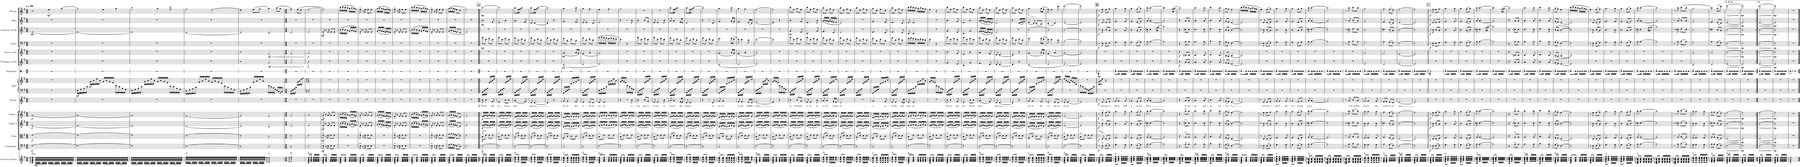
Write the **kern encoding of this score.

**kern	**dynam	**harte	**kern	**dynam	**kern	**dynam	**kern	**dynam	**kern	**dynam	**kern	**text	**dynam	**kern	**kern	**dynam	**kern	**dynam	**kern	**dynam	**kern	**dynam	**kern	**dynam	**kern	**dynam	**kern	**dynam	**harte	**kern	**dynam
*part14	*part14	*part14	*part13	*part13	*part12	*part12	*part11	*part11	*part10	*part10	*part9	*part9	*part9	*part8	*part8	*part8	*part7	*part7	*part6	*part6	*part5	*part5	*part4	*part4	*part3	*part3	*part2	*part2	*part2	*part1	*part1
*staff15	*staff15	*	*staff14	*staff14	*staff13	*staff13	*staff12	*staff12	*staff11	*staff11	*staff10	*staff10	*staff10	*staff9	*staff8	*staff8/9	*staff7	*staff7	*staff6	*staff6	*staff5	*staff5	*staff4	*staff4	*staff3	*staff3	*staff2	*staff2	*	*staff1	*staff1
*I"Guitarra clásica	*	*	*I"Violonchelo	*	*I"Viola	*	*I"Violín 2	*	*I"Violín 1	*	*I"Solista	*	*	*I"Arpa	*	*	*I"Pandereta	*	*I"Trompeta en Sib	*	*I"Corno en Fa	*	*I"Fagot	*	*I"Clarinete en Sib	*	*I"Oboe	*	*	*I"Flauta	*
*I'Guit.	*	*	*I'Vc.	*	*I'Vla.	*	*I'Vln. 2	*	*I'Vln. 1	*	*I'Sl.	*	*	*I'Arp.	*	*	*I'Pdta	*	*I'Tpt. Sib	*	*I'Cor. Fa	*	*I'Fag.	*	*I'Cl. Sib	*	*I'Ob.	*	*	*I'Fl.	*
*	*	*	*	*	*	*	*	*	*	*	*	*	*	*	*	*	*stria1	*	*	*	*	*	*	*	*	*	*	*	*	*	*
*clefGv2	*	*	*clefF4	*	*clefC3	*	*clefG2	*	*clefG2	*	*clefG2	*	*	*clefF4	*clefG2	*	*clefX	*	*clefG2	*	*clefG2	*	*clefF4	*	*clefG2	*	*clefG2	*	*	*clefG2	*
*	*	*	*	*	*	*	*	*	*	*	*	*	*	*	*	*	*	*	*Trd1c2	*	*Trd4c7	*	*	*	*Trd1c2	*	*	*	*	*	*
*k[f#]	*	*	*k[f#]	*	*k[f#]	*	*k[f#]	*	*k[f#]	*	*k[f#]	*	*	*k[f#]	*k[f#]	*	*k[]	*	*k[f#]	*	*k[f#]	*	*k[f#]	*	*k[f#]	*	*k[f#]	*	*	*k[f#]	*
*M4/4	*	*	*M4/4	*	*M4/4	*	*M4/4	*	*M4/4	*	*M4/4	*	*	*M4/4	*M4/4	*	*M4/4	*	*M4/4	*	*M4/4	*	*M4/4	*	*M4/4	*	*M4/4	*	*	*M4/4	*
*MM80	*	*	*MM80	*	*MM80	*	*MM80	*	*MM80	*	*MM80	*	*	*MM80	*MM80	*	*MM80	*	*MM80	*	*MM80	*	*MM80	*	*MM80	*	*MM80	*	*	*MM80	*
=1	=1	=1	=1	=1	=1	=1	=1	=1	=1	=1	=1	=1	=1	=1	=1	=1	=1	=1	=1	=1	=1	=1	=1	=1	=1	=1	=1	=1	=1	=1	=1
!	!	!LO:H:kt=m	!	!LO:DY:b	!	!LO:DY:b	!	!LO:DY:b	!	!LO:DY:b	!	!	!	!	!	!	!	!	!	!	!	!	!	!	!	!LO:DY:b	!	!	!	!	!
4BB/:: 4E/:: 4G/:: 4B/:: 4e/::	.	E:min	[1E	p	[1e	p	[1e	p	[1g	p	1r	.	.	1r	1r	.	1r	.	1r	.	1r	.	1r	.	[1e	pp	1r	.	.	2r	.
!	!LO:DY:b	!	!	!	!	!	!	!	!	!	!	!	!	!	!	!	!	!	!	!	!	!	!	!	!	!	!	!	!	!	!
32G\ 32B\ 32e\LLL	mp	.	.	.	.	.	.	.	.	.	.	.	.	.	.	.	.	.	.	.	.	.	.	.	.	.	.	.	.	.	.
32G\ 32B\ 32e\	.	.	.	.	.	.	.	.	.	.	.	.	.	.	.	.	.	.	.	.	.	.	.	.	.	.	.	.	.	.	.
32G\ 32B\ 32e\	.	.	.	.	.	.	.	.	.	.	.	.	.	.	.	.	.	.	.	.	.	.	.	.	.	.	.	.	.	.	.
32G\ 32B\ 32e\	.	.	.	.	.	.	.	.	.	.	.	.	.	.	.	.	.	.	.	.	.	.	.	.	.	.	.	.	.	.	.
32G\ 32B\ 32e\	.	.	.	.	.	.	.	.	.	.	.	.	.	.	.	.	.	.	.	.	.	.	.	.	.	.	.	.	.	.	.
32G\ 32B\ 32e\	.	.	.	.	.	.	.	.	.	.	.	.	.	.	.	.	.	.	.	.	.	.	.	.	.	.	.	.	.	.	.
32G\ 32B\ 32e\	.	.	.	.	.	.	.	.	.	.	.	.	.	.	.	.	.	.	.	.	.	.	.	.	.	.	.	.	.	.	.
32G\ 32B\ 32e\JJJ	.	.	.	.	.	.	.	.	.	.	.	.	.	.	.	.	.	.	.	.	.	.	.	.	.	.	.	.	.	.	.
!	!	!	!	!	!	!	!	!	!	!	!	!	!	!	!	!	!	!	!	!	!	!	!	!	!	!	!	!	!	!	!LO:DY:b
32G\ 32B\ 32e\LLL	.	.	.	.	.	.	.	.	.	.	.	.	.	.	.	.	.	.	.	.	.	.	.	.	.	.	.	.	.	4ee\	mf
32G\ 32B\ 32e\	.	.	.	.	.	.	.	.	.	.	.	.	.	.	.	.	.	.	.	.	.	.	.	.	.	.	.	.	.	.	.
32G\ 32B\ 32e\	.	.	.	.	.	.	.	.	.	.	.	.	.	.	.	.	.	.	.	.	.	.	.	.	.	.	.	.	.	.	.
32G\ 32B\ 32e\	.	.	.	.	.	.	.	.	.	.	.	.	.	.	.	.	.	.	.	.	.	.	.	.	.	.	.	.	.	.	.
32G\ 32B\ 32e\	.	.	.	.	.	.	.	.	.	.	.	.	.	.	.	.	.	.	.	.	.	.	.	.	.	.	.	.	.	.	.
32G\ 32B\ 32e\	.	.	.	.	.	.	.	.	.	.	.	.	.	.	.	.	.	.	.	.	.	.	.	.	.	.	.	.	.	.	.
32G\ 32B\ 32e\	.	.	.	.	.	.	.	.	.	.	.	.	.	.	.	.	.	.	.	.	.	.	.	.	.	.	.	.	.	.	.
32G\ 32B\ 32e\JJJ	.	.	.	.	.	.	.	.	.	.	.	.	.	.	.	.	.	.	.	.	.	.	.	.	.	.	.	.	.	.	.
32G\ 32B\ 32e\LLL	.	.	.	.	.	.	.	.	.	.	.	.	.	.	.	.	.	.	.	.	.	.	.	.	.	.	.	.	.	[4gg\	.
32G\ 32B\ 32e\	.	.	.	.	.	.	.	.	.	.	.	.	.	.	.	.	.	.	.	.	.	.	.	.	.	.	.	.	.	.	.
32G\ 32B\ 32e\	.	.	.	.	.	.	.	.	.	.	.	.	.	.	.	.	.	.	.	.	.	.	.	.	.	.	.	.	.	.	.
32G\ 32B\ 32e\	.	.	.	.	.	.	.	.	.	.	.	.	.	.	.	.	.	.	.	.	.	.	.	.	.	.	.	.	.	.	.
32G\ 32B\ 32e\	.	.	.	.	.	.	.	.	.	.	.	.	.	.	.	.	.	.	.	.	.	.	.	.	.	.	.	.	.	.	.
32G\ 32B\ 32e\	.	.	.	.	.	.	.	.	.	.	.	.	.	.	.	.	.	.	.	.	.	.	.	.	.	.	.	.	.	.	.
32G\ 32B\ 32e\	.	.	.	.	.	.	.	.	.	.	.	.	.	.	.	.	.	.	.	.	.	.	.	.	.	.	.	.	.	.	.
32G\ 32B\ 32e\JJJ	.	.	.	.	.	.	.	.	.	.	.	.	.	.	.	.	.	.	.	.	.	.	.	.	.	.	.	.	.	.	.
=2	=2	=2	=2	=2	=2	=2	=2	=2	=2	=2	=2	=2	=2	=2	=2	=2	=2	=2	=2	=2	=2	=2	=2	=2	=2	=2	=2	=2	=2	=2	=2
!	!	!	!	!	!	!	!	!	!	!	!	!	!	!	!	!LO:DY:b=2	!	!	!	!	!	!	!	!	!	!	!	!	!	!	!
32G\ 32B\ 32e\LLL	.	.	1E_	.	1e_	.	1e_	.	1g_	.	1r	.	.	16E\LL	4ryy	mf	1r	.	1r	.	1r	.	1r	.	1e_	.	1r	.	.	2gg\]	.
32G\ 32B\ 32e\	.	.	.	.	.	.	.	.	.	.	.	.	.	.	.	.	.	.	.	.	.	.	.	.	.	.	.	.	.	.	.
32G\ 32B\ 32e\	.	.	.	.	.	.	.	.	.	.	.	.	.	16G\	.	.	.	.	.	.	.	.	.	.	.	.	.	.	.	.	.
32G\ 32B\ 32e\	.	.	.	.	.	.	.	.	.	.	.	.	.	.	.	.	.	.	.	.	.	.	.	.	.	.	.	.	.	.	.
32G\ 32B\ 32e\	.	.	.	.	.	.	.	.	.	.	.	.	.	16B\	.	.	.	.	.	.	.	.	.	.	.	.	.	.	.	.	.
32G\ 32B\ 32e\	.	.	.	.	.	.	.	.	.	.	.	.	.	.	.	.	.	.	.	.	.	.	.	.	.	.	.	.	.	.	.
32G\ 32B\ 32e\	.	.	.	.	.	.	.	.	.	.	.	.	.	16e\JJ	.	.	.	.	.	.	.	.	.	.	.	.	.	.	.	.	.
32G\ 32B\ 32e\JJJ	.	.	.	.	.	.	.	.	.	.	.	.	.	.	.	.	.	.	.	.	.	.	.	.	.	.	.	.	.	.	.
!	!	!	!	!	!	!	!	!	!	!	!	!	!	!	!	!LO:DY:b	!	!	!	!	!	!	!	!	!	!	!	!	!	!	!
32G\ 32B\ 32e\LLL	.	.	.	.	.	.	.	.	.	.	.	.	.	4ryy	16g\LL	mf	.	.	.	.	.	.	.	.	.	.	.	.	.	.	.
32G\ 32B\ 32e\	.	.	.	.	.	.	.	.	.	.	.	.	.	.	.	.	.	.	.	.	.	.	.	.	.	.	.	.	.	.	.
32G\ 32B\ 32e\	.	.	.	.	.	.	.	.	.	.	.	.	.	.	16b\	.	.	.	.	.	.	.	.	.	.	.	.	.	.	.	.
32G\ 32B\ 32e\	.	.	.	.	.	.	.	.	.	.	.	.	.	.	.	.	.	.	.	.	.	.	.	.	.	.	.	.	.	.	.
32G\ 32B\ 32e\	.	.	.	.	.	.	.	.	.	.	.	.	.	.	16ee\	.	.	.	.	.	.	.	.	.	.	.	.	.	.	.	.
32G\ 32B\ 32e\	.	.	.	.	.	.	.	.	.	.	.	.	.	.	.	.	.	.	.	.	.	.	.	.	.	.	.	.	.	.	.
32G\ 32B\ 32e\	.	.	.	.	.	.	.	.	.	.	.	.	.	.	16b\JJ	.	.	.	.	.	.	.	.	.	.	.	.	.	.	.	.
32G\ 32B\ 32e\JJJ	.	.	.	.	.	.	.	.	.	.	.	.	.	.	.	.	.	.	.	.	.	.	.	.	.	.	.	.	.	.	.
32G\ 32B\ 32e\LLL	.	.	.	.	.	.	.	.	.	.	.	.	.	4ryy	16g/LL	.	.	.	.	.	.	.	.	.	.	.	.	.	.	4ee\	.
32G\ 32B\ 32e\	.	.	.	.	.	.	.	.	.	.	.	.	.	.	.	.	.	.	.	.	.	.	.	.	.	.	.	.	.	.	.
32G\ 32B\ 32e\	.	.	.	.	.	.	.	.	.	.	.	.	.	.	16b/	.	.	.	.	.	.	.	.	.	.	.	.	.	.	.	.
32G\ 32B\ 32e\	.	.	.	.	.	.	.	.	.	.	.	.	.	.	.	.	.	.	.	.	.	.	.	.	.	.	.	.	.	.	.
32G\ 32B\ 32e\	.	.	.	.	.	.	.	.	.	.	.	.	.	.	16g/	.	.	.	.	.	.	.	.	.	.	.	.	.	.	.	.
32G\ 32B\ 32e\	.	.	.	.	.	.	.	.	.	.	.	.	.	.	.	.	.	.	.	.	.	.	.	.	.	.	.	.	.	.	.
32G\ 32B\ 32e\	.	.	.	.	.	.	.	.	.	.	.	.	.	.	16e/JJ	.	.	.	.	.	.	.	.	.	.	.	.	.	.	.	.
32G\ 32B\ 32e\JJJ	.	.	.	.	.	.	.	.	.	.	.	.	.	.	.	.	.	.	.	.	.	.	.	.	.	.	.	.	.	.	.
32G\ 32B\ 32e\LLL	.	.	.	.	.	.	.	.	.	.	.	.	.	16g\LL	4ryy	.	.	.	.	.	.	.	.	.	.	.	.	.	.	4gg\	.
32G\ 32B\ 32e\	.	.	.	.	.	.	.	.	.	.	.	.	.	.	.	.	.	.	.	.	.	.	.	.	.	.	.	.	.	.	.
32G\ 32B\ 32e\	.	.	.	.	.	.	.	.	.	.	.	.	.	16e\	.	.	.	.	.	.	.	.	.	.	.	.	.	.	.	.	.
32G\ 32B\ 32e\	.	.	.	.	.	.	.	.	.	.	.	.	.	.	.	.	.	.	.	.	.	.	.	.	.	.	.	.	.	.	.
32G\ 32B\ 32e\	.	.	.	.	.	.	.	.	.	.	.	.	.	16B\	.	.	.	.	.	.	.	.	.	.	.	.	.	.	.	.	.
32G\ 32B\ 32e\	.	.	.	.	.	.	.	.	.	.	.	.	.	.	.	.	.	.	.	.	.	.	.	.	.	.	.	.	.	.	.
32G\ 32B\ 32e\	.	.	.	.	.	.	.	.	.	.	.	.	.	16G\JJ	.	.	.	.	.	.	.	.	.	.	.	.	.	.	.	.	.
32G\ 32B\ 32e\JJJ	.	.	.	.	.	.	.	.	.	.	.	.	.	.	.	.	.	.	.	.	.	.	.	.	.	.	.	.	.	.	.
=3	=3	=3	=3	=3	=3	=3	=3	=3	=3	=3	=3	=3	=3	=3	=3	=3	=3	=3	=3	=3	=3	=3	=3	=3	=3	=3	=3	=3	=3	=3	=3
32G\ 32B\ 32e\LLL	.	.	1E]	.	1e]	.	1e]	.	1g]	.	1r	.	.	16E\LL	4ryy	.	1r	.	1r	.	1r	.	1r	.	1e]	.	1r	.	.	2bb\	.
32G\ 32B\ 32e\	.	.	.	.	.	.	.	.	.	.	.	.	.	.	.	.	.	.	.	.	.	.	.	.	.	.	.	.	.	.	.
32G\ 32B\ 32e\	.	.	.	.	.	.	.	.	.	.	.	.	.	16G\	.	.	.	.	.	.	.	.	.	.	.	.	.	.	.	.	.
32G\ 32B\ 32e\	.	.	.	.	.	.	.	.	.	.	.	.	.	.	.	.	.	.	.	.	.	.	.	.	.	.	.	.	.	.	.
32G\ 32B\ 32e\	.	.	.	.	.	.	.	.	.	.	.	.	.	16B\	.	.	.	.	.	.	.	.	.	.	.	.	.	.	.	.	.
32G\ 32B\ 32e\	.	.	.	.	.	.	.	.	.	.	.	.	.	.	.	.	.	.	.	.	.	.	.	.	.	.	.	.	.	.	.
32G\ 32B\ 32e\	.	.	.	.	.	.	.	.	.	.	.	.	.	16e\JJ	.	.	.	.	.	.	.	.	.	.	.	.	.	.	.	.	.
32G\ 32B\ 32e\JJJ	.	.	.	.	.	.	.	.	.	.	.	.	.	.	.	.	.	.	.	.	.	.	.	.	.	.	.	.	.	.	.
32G\ 32B\ 32e\LLL	.	.	.	.	.	.	.	.	.	.	.	.	.	4ryy	16g\LL	.	.	.	.	.	.	.	.	.	.	.	.	.	.	.	.
32G\ 32B\ 32e\	.	.	.	.	.	.	.	.	.	.	.	.	.	.	.	.	.	.	.	.	.	.	.	.	.	.	.	.	.	.	.
32G\ 32B\ 32e\	.	.	.	.	.	.	.	.	.	.	.	.	.	.	16b\	.	.	.	.	.	.	.	.	.	.	.	.	.	.	.	.
32G\ 32B\ 32e\	.	.	.	.	.	.	.	.	.	.	.	.	.	.	.	.	.	.	.	.	.	.	.	.	.	.	.	.	.	.	.
32G\ 32B\ 32e\	.	.	.	.	.	.	.	.	.	.	.	.	.	.	16ee\	.	.	.	.	.	.	.	.	.	.	.	.	.	.	.	.
32G\ 32B\ 32e\	.	.	.	.	.	.	.	.	.	.	.	.	.	.	.	.	.	.	.	.	.	.	.	.	.	.	.	.	.	.	.
32G\ 32B\ 32e\	.	.	.	.	.	.	.	.	.	.	.	.	.	.	16b\JJ	.	.	.	.	.	.	.	.	.	.	.	.	.	.	.	.
32G\ 32B\ 32e\JJJ	.	.	.	.	.	.	.	.	.	.	.	.	.	.	.	.	.	.	.	.	.	.	.	.	.	.	.	.	.	.	.
32G\ 32B\ 32e\LLL	.	.	.	.	.	.	.	.	.	.	.	.	.	4ryy	16g/LL	.	.	.	.	.	.	.	.	.	.	.	.	.	.	4gg\	.
32G\ 32B\ 32e\	.	.	.	.	.	.	.	.	.	.	.	.	.	.	.	.	.	.	.	.	.	.	.	.	.	.	.	.	.	.	.
32G\ 32B\ 32e\	.	.	.	.	.	.	.	.	.	.	.	.	.	.	16b/	.	.	.	.	.	.	.	.	.	.	.	.	.	.	.	.
32G\ 32B\ 32e\	.	.	.	.	.	.	.	.	.	.	.	.	.	.	.	.	.	.	.	.	.	.	.	.	.	.	.	.	.	.	.
32G\ 32B\ 32e\	.	.	.	.	.	.	.	.	.	.	.	.	.	.	16g/	.	.	.	.	.	.	.	.	.	.	.	.	.	.	.	.
32G\ 32B\ 32e\	.	.	.	.	.	.	.	.	.	.	.	.	.	.	.	.	.	.	.	.	.	.	.	.	.	.	.	.	.	.	.
32G\ 32B\ 32e\	.	.	.	.	.	.	.	.	.	.	.	.	.	.	16e/JJ	.	.	.	.	.	.	.	.	.	.	.	.	.	.	.	.
32G\ 32B\ 32e\JJJ	.	.	.	.	.	.	.	.	.	.	.	.	.	.	.	.	.	.	.	.	.	.	.	.	.	.	.	.	.	.	.
32G\ 32B\ 32e\LLL	.	.	.	.	.	.	.	.	.	.	.	.	.	16f#\LL	4ryy	.	.	.	.	.	.	.	.	.	.	.	.	.	.	4ff#t\	.
32G\ 32B\ 32e\	.	.	.	.	.	.	.	.	.	.	.	.	.	.	.	.	.	.	.	.	.	.	.	.	.	.	.	.	.	.	.
32G\ 32B\ 32e\	.	.	.	.	.	.	.	.	.	.	.	.	.	16e\	.	.	.	.	.	.	.	.	.	.	.	.	.	.	.	.	.
32G\ 32B\ 32e\	.	.	.	.	.	.	.	.	.	.	.	.	.	.	.	.	.	.	.	.	.	.	.	.	.	.	.	.	.	.	.
32G\ 32B\ 32e\	.	.	.	.	.	.	.	.	.	.	.	.	.	16B\	.	.	.	.	.	.	.	.	.	.	.	.	.	.	.	.	.
32G\ 32B\ 32e\	.	.	.	.	.	.	.	.	.	.	.	.	.	.	.	.	.	.	.	.	.	.	.	.	.	.	.	.	.	.	.
32G\ 32B\ 32e\	.	.	.	.	.	.	.	.	.	.	.	.	.	16G\JJ	.	.	.	.	.	.	.	.	.	.	.	.	.	.	.	.	.
32G\ 32B\ 32e\JJJ	.	.	.	.	.	.	.	.	.	.	.	.	.	.	.	.	.	.	.	.	.	.	.	.	.	.	.	.	.	.	.
=4	=4	=4	=4	=4	=4	=4	=4	=4	=4	=4	=4	=4	=4	=4	=4	=4	=4	=4	=4	=4	=4	=4	=4	=4	=4	=4	=4	=4	=4	=4	=4
32A\ 32d\ 32f#\LLL	.	D:maj	[1D	.	[1d	.	[1d	.	[1f#	.	1r	.	.	16D\LL	4ryy	.	1r	.	1r	.	1r	.	1r	.	[1d	.	1r	.	.	2ff#\	.
32A\ 32d\ 32f#\	.	.	.	.	.	.	.	.	.	.	.	.	.	.	.	.	.	.	.	.	.	.	.	.	.	.	.	.	.	.	.
32A\ 32d\ 32f#\	.	.	.	.	.	.	.	.	.	.	.	.	.	16F#\	.	.	.	.	.	.	.	.	.	.	.	.	.	.	.	.	.
32A\ 32d\ 32f#\	.	.	.	.	.	.	.	.	.	.	.	.	.	.	.	.	.	.	.	.	.	.	.	.	.	.	.	.	.	.	.
32A\ 32d\ 32f#\	.	.	.	.	.	.	.	.	.	.	.	.	.	16A\	.	.	.	.	.	.	.	.	.	.	.	.	.	.	.	.	.
32A\ 32d\ 32f#\	.	.	.	.	.	.	.	.	.	.	.	.	.	.	.	.	.	.	.	.	.	.	.	.	.	.	.	.	.	.	.
32A\ 32d\ 32f#\	.	.	.	.	.	.	.	.	.	.	.	.	.	16d\JJ	.	.	.	.	.	.	.	.	.	.	.	.	.	.	.	.	.
32A\ 32d\ 32f#\JJJ	.	.	.	.	.	.	.	.	.	.	.	.	.	.	.	.	.	.	.	.	.	.	.	.	.	.	.	.	.	.	.
32A\ 32d\ 32f#\LLL	.	.	.	.	.	.	.	.	.	.	.	.	.	4ryy	16f#/LL	.	.	.	.	.	.	.	.	.	.	.	.	.	.	.	.
32A\ 32d\ 32f#\	.	.	.	.	.	.	.	.	.	.	.	.	.	.	.	.	.	.	.	.	.	.	.	.	.	.	.	.	.	.	.
32A\ 32d\ 32f#\	.	.	.	.	.	.	.	.	.	.	.	.	.	.	16a/	.	.	.	.	.	.	.	.	.	.	.	.	.	.	.	.
32A\ 32d\ 32f#\	.	.	.	.	.	.	.	.	.	.	.	.	.	.	.	.	.	.	.	.	.	.	.	.	.	.	.	.	.	.	.
32A\ 32d\ 32f#\	.	.	.	.	.	.	.	.	.	.	.	.	.	.	16dd/	.	.	.	.	.	.	.	.	.	.	.	.	.	.	.	.
32A\ 32d\ 32f#\	.	.	.	.	.	.	.	.	.	.	.	.	.	.	.	.	.	.	.	.	.	.	.	.	.	.	.	.	.	.	.
32A\ 32d\ 32f#\	.	.	.	.	.	.	.	.	.	.	.	.	.	.	16a/JJ	.	.	.	.	.	.	.	.	.	.	.	.	.	.	.	.
32A\ 32d\ 32f#\JJJ	.	.	.	.	.	.	.	.	.	.	.	.	.	.	.	.	.	.	.	.	.	.	.	.	.	.	.	.	.	.	.
32A\ 32d\ 32f#\LLL	.	.	.	.	.	.	.	.	.	.	.	.	.	4ryy	16f#/LL	.	.	.	.	.	.	.	.	.	.	.	.	.	.	[2dd\	.
32A\ 32d\ 32f#\	.	.	.	.	.	.	.	.	.	.	.	.	.	.	.	.	.	.	.	.	.	.	.	.	.	.	.	.	.	.	.
32A\ 32d\ 32f#\	.	.	.	.	.	.	.	.	.	.	.	.	.	.	16a/	.	.	.	.	.	.	.	.	.	.	.	.	.	.	.	.
32A\ 32d\ 32f#\	.	.	.	.	.	.	.	.	.	.	.	.	.	.	.	.	.	.	.	.	.	.	.	.	.	.	.	.	.	.	.
32A\ 32d\ 32f#\	.	.	.	.	.	.	.	.	.	.	.	.	.	.	16f#/	.	.	.	.	.	.	.	.	.	.	.	.	.	.	.	.
32A\ 32d\ 32f#\	.	.	.	.	.	.	.	.	.	.	.	.	.	.	.	.	.	.	.	.	.	.	.	.	.	.	.	.	.	.	.
32A\ 32d\ 32f#\	.	.	.	.	.	.	.	.	.	.	.	.	.	.	16d/JJ	.	.	.	.	.	.	.	.	.	.	.	.	.	.	.	.
32A\ 32d\ 32f#\JJJ	.	.	.	.	.	.	.	.	.	.	.	.	.	.	.	.	.	.	.	.	.	.	.	.	.	.	.	.	.	.	.
32A\ 32d\ 32f#\LLL	.	.	.	.	.	.	.	.	.	.	.	.	.	16f#\LL	4ryy	.	.	.	.	.	.	.	.	.	.	.	.	.	.	.	.
32A\ 32d\ 32f#\	.	.	.	.	.	.	.	.	.	.	.	.	.	.	.	.	.	.	.	.	.	.	.	.	.	.	.	.	.	.	.
32A\ 32d\ 32f#\	.	.	.	.	.	.	.	.	.	.	.	.	.	16d\	.	.	.	.	.	.	.	.	.	.	.	.	.	.	.	.	.
32A\ 32d\ 32f#\	.	.	.	.	.	.	.	.	.	.	.	.	.	.	.	.	.	.	.	.	.	.	.	.	.	.	.	.	.	.	.
32A\ 32d\ 32f#\	.	.	.	.	.	.	.	.	.	.	.	.	.	16A\	.	.	.	.	.	.	.	.	.	.	.	.	.	.	.	.	.
32A\ 32d\ 32f#\	.	.	.	.	.	.	.	.	.	.	.	.	.	.	.	.	.	.	.	.	.	.	.	.	.	.	.	.	.	.	.
32A\ 32d\ 32f#\	.	.	.	.	.	.	.	.	.	.	.	.	.	16F#\JJ	.	.	.	.	.	.	.	.	.	.	.	.	.	.	.	.	.
32A\ 32d\ 32f#\JJJ	.	.	.	.	.	.	.	.	.	.	.	.	.	.	.	.	.	.	.	.	.	.	.	.	.	.	.	.	.	.	.
=5	=5	=5	=5	=5	=5	=5	=5	=5	=5	=5	=5	=5	=5	=5	=5	=5	=5	=5	=5	=5	=5	=5	=5	=5	=5	=5	=5	=5	=5	=5	=5
32A\ 32d\ 32f#\LLL	.	.	2D\]	.	2d\]	.	2d/]	.	2f#/]	.	1r	.	.	16D\LL	4ryy	.	1r	.	2r	.	2r	.	1r	.	2d/]	.	1r	.	.	4dd\]	.
32A\ 32d\ 32f#\	.	.	.	.	.	.	.	.	.	.	.	.	.	.	.	.	.	.	.	.	.	.	.	.	.	.	.	.	.	.	.
32A\ 32d\ 32f#\	.	.	.	.	.	.	.	.	.	.	.	.	.	16F#\	.	.	.	.	.	.	.	.	.	.	.	.	.	.	.	.	.
32A\ 32d\ 32f#\	.	.	.	.	.	.	.	.	.	.	.	.	.	.	.	.	.	.	.	.	.	.	.	.	.	.	.	.	.	.	.
32A\ 32d\ 32f#\	.	.	.	.	.	.	.	.	.	.	.	.	.	16A\	.	.	.	.	.	.	.	.	.	.	.	.	.	.	.	.	.
32A\ 32d\ 32f#\	.	.	.	.	.	.	.	.	.	.	.	.	.	.	.	.	.	.	.	.	.	.	.	.	.	.	.	.	.	.	.
32A\ 32d\ 32f#\	.	.	.	.	.	.	.	.	.	.	.	.	.	16d\JJ	.	.	.	.	.	.	.	.	.	.	.	.	.	.	.	.	.
32A\ 32d\ 32f#\JJJ	.	.	.	.	.	.	.	.	.	.	.	.	.	.	.	.	.	.	.	.	.	.	.	.	.	.	.	.	.	.	.
32A\ 32d\ 32f#\LLL	.	.	.	.	.	.	.	.	.	.	.	.	.	4ryy	16f#/LL	.	.	.	.	.	.	.	.	.	.	.	.	.	.	(8ee\L	.
32A\ 32d\ 32f#\	.	.	.	.	.	.	.	.	.	.	.	.	.	.	.	.	.	.	.	.	.	.	.	.	.	.	.	.	.	.	.
32A\ 32d\ 32f#\	.	.	.	.	.	.	.	.	.	.	.	.	.	.	16a/	.	.	.	.	.	.	.	.	.	.	.	.	.	.	.	.
32A\ 32d\ 32f#\	.	.	.	.	.	.	.	.	.	.	.	.	.	.	.	.	.	.	.	.	.	.	.	.	.	.	.	.	.	.	.
32A\ 32d\ 32f#\	.	.	.	.	.	.	.	.	.	.	.	.	.	.	16dd/	.	.	.	.	.	.	.	.	.	.	.	.	.	.	8ff#\J	.
32A\ 32d\ 32f#\	.	.	.	.	.	.	.	.	.	.	.	.	.	.	.	.	.	.	.	.	.	.	.	.	.	.	.	.	.	.	.
32A\ 32d\ 32f#\	.	.	.	.	.	.	.	.	.	.	.	.	.	.	16a/JJ	.	.	.	.	.	.	.	.	.	.	.	.	.	.	.	.
32A\ 32d\ 32f#\JJJ	.	.	.	.	.	.	.	.	.	.	.	.	.	.	.	.	.	.	.	.	.	.	.	.	.	.	.	.	.	.	.
!	!	!	!	!	!	!	!	!	!	!	!	!	!	!	!	!	!	!	!	!LO:HP:b	!	!LO:HP:b	!	!	!	!	!	!	!	!	!
!	!	!	!	!	!	!	!	!	!	!	!	!	!	!	!	!	!	!	!	!LO:DY:n=1:b	!	!LO:DY:n=1:b	!	!	!	!	!	!	!	!	!
2C/:: 2G/:: 2c/:: 2e/::	.	C:maj	2C/	.	2c\	.	2c/	.	2e/	.	.	.	.	16g\LL	2ryy	.	.	.	2g/	< mf	2e/	< mf	.	.	2c/	.	.	.	.	4gg\)	.
.	.	.	.	.	.	.	.	.	.	.	.	.	.	16e\	.	.	.	.	.	.	.	.	.	.	.	.	.	.	.	.	.
.	.	.	.	.	.	.	.	.	.	.	.	.	.	16c\	.	.	.	.	.	.	.	.	.	.	.	.	.	.	.	.	.
.	.	.	.	.	.	.	.	.	.	.	.	.	.	16G\JJ	.	.	.	.	.	.	.	.	.	.	.	.	.	.	.	.	.
.	.	.	.	.	.	.	.	.	.	.	.	.	.	16E/LL	.	.	.	.	.	.	.	.	.	.	.	.	.	.	.	(8aa\L	.
.	.	.	.	.	.	.	.	.	.	.	.	.	.	16C/	.	.	.	.	.	.	.	.	.	.	.	.	.	.	.	.	.
.	.	.	.	.	.	.	.	.	.	.	.	.	.	16GG/	.	.	.	.	.	.	.	.	.	.	.	.	.	.	.	8gg\J	.
.	.	.	.	.	.	.	.	.	.	.	.	.	.	16C/JJ	.	.	.	.	.	.	.	.	.	.	.	.	.	.	.	.	.
=6	=6	=6	=6	=6	=6	=6	=6	=6	=6	=6	=6	=6	=6	=6	=6	=6	=6	=6	=6	=6	=6	=6	=6	=6	=6	=6	=6	=6	=6	=6	=6
*M2/4	*	*	*M2/4	*	*M2/4	*	*M2/4	*	*M2/4	*	*M2/4	*	*	*M2/4	*M2/4	*	*M2/4	*	*M2/4	*	*M2/4	*	*M2/4	*	*M2/4	*	*M2/4	*	*	*M2/4	*
2D/:: 2A/:: 2d/:: 2f#/::	.	D:maj	2D\	.	2d\	.	2d/	.	2f#/	.	2r	.	.	16D\LL	4ryy	.	2r	.	2a/	.	2f#/	.	2r	.	2d/	.	2r	.	.	4ff#\)	.
.	.	.	.	.	.	.	.	.	.	.	.	.	.	16F#\	.	.	.	.	.	.	.	.	.	.	.	.	.	.	.	.	.
.	.	.	.	.	.	.	.	.	.	.	.	.	.	16A\	.	.	.	.	.	.	.	.	.	.	.	.	.	.	.	.	.
.	.	.	.	.	.	.	.	.	.	.	.	.	.	16d\JJ	.	.	.	.	.	.	.	.	.	.	.	.	.	.	.	.	.
.	.	.	.	.	.	.	.	.	.	.	.	.	.	4ryy	16f#\LL	.	.	.	.	.	.	.	.	.	.	.	.	.	.	(8ee\L	.
.	.	.	.	.	.	.	.	.	.	.	.	.	.	.	16a\	.	.	.	.	.	.	.	.	.	.	.	.	.	.	.	.
.	.	.	.	.	.	.	.	.	.	.	.	.	.	.	16dd\	.	.	.	.	.	.	.	.	.	.	.	.	.	.	8dd\J	.
.	.	.	.	.	.	.	.	.	.	.	.	.	.	.	16ff#\JJ	.	.	.	.	.	.	.	.	.	.	.	.	.	.	.	.
.	.	.	.	.	.	.	.	.	.	.	.	.	.	.	.	.	.	.	.	[	.	[	.	.	.	.	.	.	.	.	.
=7	=7	=7	=7	=7	=7	=7	=7	=7	=7	=7	=7	=7	=7	=7	=7	=7	=7	=7	=7	=7	=7	=7	=7	=7	=7	=7	=7	=7	=7	=7	=7
!	!	!LO:H:kt=m	!	!	!	!	!	!	!	!	!	!	!	!	!	!	!	!	!	!LO:DY:b	!	!LO:DY:b	!	!	!	!	!	!	!	!	!
8BB/ 8E/ 8G/ 8B/ 8e/L	.	E:min	2E\	.	2e\	.	2e/	.	2g/	.	2r	.	.	2BB/: 2E/:	2g\:: 2b\:: 2ee\::	.	2r	.	2b\	f	2g/	f	2r	.	2e/	.	2r	.	.	[2ee\	.
8E/ 8G/ 8B/ 8e/J	.	.	.	.	.	.	.	.	.	.	.	.	.	.	.	.	.	.	.	.	.	.	.	.	.	.	.	.	.	.	.
16E/ 16G/ 16B/ 16e/LL	.	.	.	.	.	.	.	.	.	.	.	.	.	.	.	.	.	.	.	.	.	.	.	.	.	.	.	.	.	.	.
16E/ 16G/ 16B/ 16e/	.	.	.	.	.	.	.	.	.	.	.	.	.	.	.	.	.	.	.	.	.	.	.	.	.	.	.	.	.	.	.
16E/ 16G/ 16B/ 16e/	.	.	.	.	.	.	.	.	.	.	.	.	.	.	.	.	.	.	.	.	.	.	.	.	.	.	.	.	.	.	.
16E/ 16G/ 16B/ 16e/JJ	.	.	.	.	.	.	.	.	.	.	.	.	.	.	.	.	.	.	.	.	.	.	.	.	.	.	.	.	.	.	.
=8	=8	=8	=8	=8	=8	=8	=8	=8	=8	=8	=8	=8	=8	=8	=8	=8	=8	=8	=8	=8	=8	=8	=8	=8	=8	=8	=8	=8	=8	=8	=8
!	!	!	!	!LO:DY:b	!	!LO:DY:b	!	!LO:DY:b	!	!LO:DY:b	!	!	!	!	!	!	!	!	!	!	!	!	!	!	!	!LO:DY:b	!	!	!	!	!
8BB/ 8E/ 8G/ 8B/ 8e/L	.	.	8E^\	mf	8e^\	mf	8e^/	mf	8g^/	mf	2r	.	.	2r	2r	.	2r	.	2r	.	2r	.	2r	.	8e^/	mf	2r	.	.	2ee\])	.
8E/ 8G/ 8B/ 8e/J	.	.	16r	.	16r	.	16r	.	16r	.	.	.	.	.	.	.	.	.	.	.	.	.	.	.	16r	.	.	.	.	.	.
.	.	.	16E\	.	16e\	.	16e/	.	16g/	.	.	.	.	.	.	.	.	.	.	.	.	.	.	.	16e/	.	.	.	.	.	.
16E/ 16G/ 16B/ 16e/LL	.	.	8E\L	.	8e\L	.	8e/L	.	8g/L	.	.	.	.	.	.	.	.	.	.	.	.	.	.	.	8e/L	.	.	.	.	.	.
16E/ 16G/ 16B/ 16e/	.	.	.	.	.	.	.	.	.	.	.	.	.	.	.	.	.	.	.	.	.	.	.	.	.	.	.	.	.	.	.
16E/ 16G/ 16B/ 16e/	.	.	8E\J	.	8e\J	.	8e/J	.	8g/J	.	.	.	.	.	.	.	.	.	.	.	.	.	.	.	8e/J	.	.	.	.	.	.
16E/ 16G/ 16B/ 16e/JJ	.	.	.	.	.	.	.	.	.	.	.	.	.	.	.	.	.	.	.	.	.	.	.	.	.	.	.	.	.	.	.
=9	=9	=9	=9	=9	=9	=9	=9	=9	=9	=9	=9	=9	=9	=9	=9	=9	=9	=9	=9	=9	=9	=9	=9	=9	=9	=9	=9	=9	=9	=9	=9
8BB/ 8E/ 8G/ 8B/ 8e/L	.	.	2r	.	2r	.	(16b\LL	.	(16b\LL	.	2r	.	.	2r	2r	.	2r	.	2r	.	2r	.	2r	.	(16b\LL	.	2r	.	.	(16bb\LL	.
.	.	.	.	.	.	.	16cc\	.	16cc\	.	.	.	.	.	.	.	.	.	.	.	.	.	.	.	16cc\	.	.	.	.	16ccc\	.
8E/ 8G/ 8B/ 8e/J	.	.	.	.	.	.	16b\	.	16b\	.	.	.	.	.	.	.	.	.	.	.	.	.	.	.	16b\	.	.	.	.	16bb\	.
.	.	.	.	.	.	.	16a\JJ)	.	16a\JJ)	.	.	.	.	.	.	.	.	.	.	.	.	.	.	.	16a\JJ	.	.	.	.	16aa\JJ	.
16E/ 16G/ 16B/ 16e/LL	.	.	.	.	.	.	(16g/LL	.	(16g/LL	.	.	.	.	.	.	.	.	.	.	.	.	.	.	.	16g/LL	.	.	.	.	16gg\LL	.
16E/ 16G/ 16B/ 16e/	.	.	.	.	.	.	16a/	.	16a/	.	.	.	.	.	.	.	.	.	.	.	.	.	.	.	16a/	.	.	.	.	16aa\	.
16E/ 16G/ 16B/ 16e/	.	.	.	.	.	.	16g/	.	16g/	.	.	.	.	.	.	.	.	.	.	.	.	.	.	.	16g/	.	.	.	.	16gg\	.
16E/ 16G/ 16B/ 16e/JJ	.	.	.	.	.	.	16f#/JJ)	.	16f#/JJ)	.	.	.	.	.	.	.	.	.	.	.	.	.	.	.	16f#/JJ)	.	.	.	.	16ff#\JJ)	.
=10	=10	=10	=10	=10	=10	=10	=10	=10	=10	=10	=10	=10	=10	=10	=10	=10	=10	=10	=10	=10	=10	=10	=10	=10	=10	=10	=10	=10	=10	=10	=10
8BB/ 8E/ 8G/ 8B/ 8e/L	.	.	8E^\	.	8e^\	.	8e^/	.	8g^/	.	2r	.	.	2r	2r	.	2r	.	2r	.	2r	.	2r	.	8e^/	.	2r	.	.	8ee^\	.
8E/ 8G/ 8B/ 8e/J	.	.	16r	.	16r	.	16r	.	16r	.	.	.	.	.	.	.	.	.	.	.	.	.	.	.	16r	.	.	.	.	16r	.
.	.	.	16E\	.	16e\	.	16e/	.	16g/	.	.	.	.	.	.	.	.	.	.	.	.	.	.	.	16e/	.	.	.	.	16ee\	.
16E/ 16G/ 16B/ 16e/LL	.	.	8E\L	.	8e\L	.	8e/L	.	8g/L	.	.	.	.	.	.	.	.	.	.	.	.	.	.	.	8e/L	.	.	.	.	8ee\L	.
16E/ 16G/ 16B/ 16e/	.	.	.	.	.	.	.	.	.	.	.	.	.	.	.	.	.	.	.	.	.	.	.	.	.	.	.	.	.	.	.
16E/ 16G/ 16B/ 16e/	.	.	8E\J	.	8e\J	.	8e/J	.	8g/J	.	.	.	.	.	.	.	.	.	.	.	.	.	.	.	8e/J	.	.	.	.	8ee\J	.
16E/ 16G/ 16B/ 16e/JJ	.	.	.	.	.	.	.	.	.	.	.	.	.	.	.	.	.	.	.	.	.	.	.	.	.	.	.	.	.	.	.
=11	=11	=11	=11	=11	=11	=11	=11	=11	=11	=11	=11	=11	=11	=11	=11	=11	=11	=11	=11	=11	=11	=11	=11	=11	=11	=11	=11	=11	=11	=11	=11
8BB/ 8E/ 8G/ 8B/ 8e/L	.	.	2r	.	2r	.	(16g/LL	.	(16g/LL	.	2r	.	.	2r	2r	.	2r	.	2r	.	2r	.	2r	.	(16g/LL	.	2r	.	.	(16gg\LL	.
.	.	.	.	.	.	.	16a/	.	16a/	.	.	.	.	.	.	.	.	.	.	.	.	.	.	.	16a/	.	.	.	.	16aa\	.
8E/ 8G/ 8B/ 8e/J	.	.	.	.	.	.	16g/	.	16g/	.	.	.	.	.	.	.	.	.	.	.	.	.	.	.	16g/	.	.	.	.	16gg\	.
.	.	.	.	.	.	.	16f#/JJ)	.	16f#/JJ)	.	.	.	.	.	.	.	.	.	.	.	.	.	.	.	16f#/JJ	.	.	.	.	16ff#\JJ	.
16E/ 16G/ 16B/ 16e/LL	.	.	.	.	.	.	(16e/LL	.	(16e/LL	.	.	.	.	.	.	.	.	.	.	.	.	.	.	.	16e/LL	.	.	.	.	16ee\LL	.
16E/ 16G/ 16B/ 16e/	.	.	.	.	.	.	16f#/	.	16f#/	.	.	.	.	.	.	.	.	.	.	.	.	.	.	.	16f#/	.	.	.	.	16ff#\	.
16E/ 16G/ 16B/ 16e/	.	.	.	.	.	.	16e/	.	16e/	.	.	.	.	.	.	.	.	.	.	.	.	.	.	.	16e/	.	.	.	.	16ee\	.
16E/ 16G/ 16B/ 16e/JJ	.	.	.	.	.	.	16d/JJ)	.	16d/JJ)	.	.	.	.	.	.	.	.	.	.	.	.	.	.	.	16d/JJ)	.	.	.	.	16dd\JJ)	.
=12	=12	=12	=12	=12	=12	=12	=12	=12	=12	=12	=12	=12	=12	=12	=12	=12	=12	=12	=12	=12	=12	=12	=12	=12	=12	=12	=12	=12	=12	=12	=12
8BB/ 8E/ 8G/ 8B/ 8e/L	.	.	8E^\	.	8e^\	.	8e^/	.	8e^/	.	2r	.	.	2r	2r	.	2r	.	2r	.	2r	.	2r	.	8e^/	.	2r	.	.	8ee^\	.
8E/ 8G/ 8B/ 8e/J	.	.	16r	.	16r	.	16r	.	16r	.	.	.	.	.	.	.	.	.	.	.	.	.	.	.	16r	.	.	.	.	16r	.
.	.	.	16E\	.	16e\	.	16e/	.	16e/	.	.	.	.	.	.	.	.	.	.	.	.	.	.	.	16e/	.	.	.	.	16ee\	.
16E/ 16G/ 16B/ 16e/LL	.	.	8E\L	.	8e\L	.	8e/L	.	8e/L	.	.	.	.	.	.	.	.	.	.	.	.	.	.	.	8e/L	.	.	.	.	8ee\L	.
16E/ 16G/ 16B/ 16e/	.	.	.	.	.	.	.	.	.	.	.	.	.	.	.	.	.	.	.	.	.	.	.	.	.	.	.	.	.	.	.
16E/ 16G/ 16B/ 16e/	.	.	8E\J	.	8e\J	.	8e/J	.	8e/J	.	.	.	.	.	.	.	.	.	.	.	.	.	.	.	8e/J	.	.	.	.	8ee\J	.
16E/ 16G/ 16B/ 16e/JJ	.	.	.	.	.	.	.	.	.	.	.	.	.	.	.	.	.	.	.	.	.	.	.	.	.	.	.	.	.	.	.
=13	=13	=13	=13	=13	=13	=13	=13	=13	=13	=13	=13	=13	=13	=13	=13	=13	=13	=13	=13	=13	=13	=13	=13	=13	=13	=13	=13	=13	=13	=13	=13
8BB/ 8E/ 8G/ 8B/ 8e/L	.	.	2r	.	2r	.	(16b\LL	.	(16b\LL	.	2r	.	.	2r	2r	.	2r	.	2r	.	2r	.	2r	.	(16b\LL	.	2r	.	.	(16bb\LL	.
.	.	.	.	.	.	.	16cc\	.	16cc\	.	.	.	.	.	.	.	.	.	.	.	.	.	.	.	16cc\	.	.	.	.	16ccc\	.
8E/ 8G/ 8B/ 8e/J	.	.	.	.	.	.	16b\	.	16b\	.	.	.	.	.	.	.	.	.	.	.	.	.	.	.	16b\	.	.	.	.	16bb\	.
.	.	.	.	.	.	.	16a\JJ)	.	16a\JJ)	.	.	.	.	.	.	.	.	.	.	.	.	.	.	.	16a\JJ	.	.	.	.	16aa\JJ	.
16E/ 16G/ 16B/ 16e/LL	.	.	.	.	.	.	(16g/LL	.	(16g/LL	.	.	.	.	.	.	.	.	.	.	.	.	.	.	.	16g/LL	.	.	.	.	16gg\LL	.
16E/ 16G/ 16B/ 16e/	.	.	.	.	.	.	16a/	.	16a/	.	.	.	.	.	.	.	.	.	.	.	.	.	.	.	16a/	.	.	.	.	16aa\	.
16E/ 16G/ 16B/ 16e/	.	.	.	.	.	.	16g/	.	16g/	.	.	.	.	.	.	.	.	.	.	.	.	.	.	.	16g/	.	.	.	.	16gg\	.
16E/ 16G/ 16B/ 16e/JJ	.	.	.	.	.	.	16f#/JJ)	.	16f#/JJ)	.	.	.	.	.	.	.	.	.	.	.	.	.	.	.	16f#/JJ)	.	.	.	.	16ff#\JJ)	.
=14	=14	=14	=14	=14	=14	=14	=14	=14	=14	=14	=14	=14	=14	=14	=14	=14	=14	=14	=14	=14	=14	=14	=14	=14	=14	=14	=14	=14	=14	=14	=14
8BB/ 8E/ 8G/ 8B/ 8e/L	.	.	8E^\	.	8e^\	.	8e^/	.	8g^/	.	2r	.	.	2r	2r	.	2r	.	2r	.	2r	.	2r	.	8e^/	.	2r	.	.	8ee^\	.
8E/ 8G/ 8B/ 8e/J	.	.	16r	.	16r	.	16r	.	16r	.	.	.	.	.	.	.	.	.	.	.	.	.	.	.	16r	.	.	.	.	16r	.
.	.	.	16E\	.	16e\	.	16e/	.	16g/	.	.	.	.	.	.	.	.	.	.	.	.	.	.	.	16e/	.	.	.	.	16ee\	.
16E/ 16G/ 16B/ 16e/LL	.	.	8E\L	.	8e\L	.	8e/L	.	8g/L	.	.	.	.	.	.	.	.	.	.	.	.	.	.	.	8e/L	.	.	.	.	8ee\L	.
16E/ 16G/ 16B/ 16e/	.	.	.	.	.	.	.	.	.	.	.	.	.	.	.	.	.	.	.	.	.	.	.	.	.	.	.	.	.	.	.
16E/ 16G/ 16B/ 16e/	.	.	8E\J	.	8e\J	.	8e/J	.	8g/J	.	.	.	.	.	.	.	.	.	.	.	.	.	.	.	8e/J	.	.	.	.	8ee\J	.
16E/ 16G/ 16B/ 16e/JJ	.	.	.	.	.	.	.	.	.	.	.	.	.	.	.	.	.	.	.	.	.	.	.	.	.	.	.	.	.	.	.
=15	=15	=15	=15	=15	=15	=15	=15	=15	=15	=15	=15	=15	=15	=15	=15	=15	=15	=15	=15	=15	=15	=15	=15	=15	=15	=15	=15	=15	=15	=15	=15
8BB/ 8E/ 8G/ 8B/ 8e/L	.	.	16G\LL	.	16g\LL	.	(16g/LL	.	(16g/LL	.	2r	.	.	2r	2r	.	2r	.	2r	.	2r	.	2r	.	(16g/LL	.	2r	.	.	(16gg\LL	.
.	.	.	16A\	.	16a\	.	16a/	.	16a/	.	.	.	.	.	.	.	.	.	.	.	.	.	.	.	16a/	.	.	.	.	16aa\	.
8E/ 8G/ 8B/ 8e/J	.	.	16G\	.	16g\	.	16g/	.	16g/	.	.	.	.	.	.	.	.	.	.	.	.	.	.	.	16g/	.	.	.	.	16gg\	.
.	.	.	16F#\JJ	.	16f#\JJ	.	16f#/JJ)	.	16f#/JJ)	.	.	.	.	.	.	.	.	.	.	.	.	.	.	.	16f#/JJ	.	.	.	.	16ff#\JJ	.
16E/ 16G/ 16B/ 16e/LL	.	.	(8E\L	.	(8e\L	.	(8e/L	.	(8e/L	.	.	.	.	.	.	.	.	.	.	.	.	.	.	.	8e/L	.	.	.	.	8ee\L	.
16E/ 16G/ 16B/ 16e/	.	.	.	.	.	.	.	.	.	.	.	.	.	.	.	.	.	.	.	.	.	.	.	.	.	.	.	.	.	.	.
16E/ 16G/ 16B/ 16e/	.	.	8D\J)	.	8d\J)	.	8d/J)	.	8d/J)	.	.	.	.	.	.	.	.	.	.	.	.	.	.	.	8d/J	.	.	.	.	8dd\J	.
16E/ 16G/ 16B/ 16e/JJ	.	.	.	.	.	.	.	.	.	.	.	.	.	.	.	.	.	.	.	.	.	.	.	.	.	.	.	.	.	.	.
=16	=16	=16	=16	=16	=16	=16	=16	=16	=16	=16	=16	=16	=16	=16	=16	=16	=16	=16	=16	=16	=16	=16	=16	=16	=16	=16	=16	=16	=16	=16	=16
8BB/ 8E/ 8G/ 8B/ 8e/L	.	.	2E\	.	2e\	.	2e/	.	2e/	.	2r	.	.	2r	2r	.	2r	.	2r	.	2r	.	2r	.	2e/)	.	2r	.	.	2ee\)	.
8E/ 8G/ 8B/ 8e/J	.	.	.	.	.	.	.	.	.	.	.	.	.	.	.	.	.	.	.	.	.	.	.	.	.	.	.	.	.	.	.
16E/ 16G/ 16B/ 16e/LL	.	.	.	.	.	.	.	.	.	.	.	.	.	.	.	.	.	.	.	.	.	.	.	.	.	.	.	.	.	.	.
16E/ 16G/ 16B/ 16e/	.	.	.	.	.	.	.	.	.	.	.	.	.	.	.	.	.	.	.	.	.	.	.	.	.	.	.	.	.	.	.
16E/ 16G/ 16B/ 16e/	.	.	.	.	.	.	.	.	.	.	.	.	.	.	.	.	.	.	.	.	.	.	.	.	.	.	.	.	.	.	.
16E/ 16G/ 16B/ 16e/JJ	.	.	.	.	.	.	.	.	.	.	.	.	.	.	.	.	.	.	.	.	.	.	.	.	.	.	.	.	.	.	.
!!LO:REH:place=s1:a:B:cj:fs=14:t=A
=17!|:	=17!|:	=17!|:	=17!|:	=17!|:	=17!|:	=17!|:	=17!|:	=17!|:	=17!|:	=17!|:	=17!|:	=17!|:	=17!|:	=17!|:	=17!|:	=17!|:	=17!|:	=17!|:	=17!|:	=17!|:	=17!|:	=17!|:	=17!|:	=17!|:	=17!|:	=17!|:	=17!|:	=17!|:	=17!|:	=17!|:	=17!|:
!	!	!	!	!	!LO:TX:a:t=pizz.	!	!	!	!	!	!	!	!	!	!	!	!	!	!	!	!	!	!	!	!	!	!	!	!	!	!
!	!	!LO:H:kt=m	!	!LO:DY:b	!	!LO:DY:b	!	!LO:DY:b	!	!LO:DY:b	!	!LO:LY:b	!LO:DY:b	!	!	!	!	!	!	!	!	!	!	!LO:DY:b	!	!	!	!LO:DY:b	!	!	!LO:DY:b
8BB/ 8E/ 8G/ 8B/ 8e/L	.	E:min	[2E\	p	8B^\L	p	(16e/LL	p	(16e/LL	p	8b\	Vie-	f	16BB\LL	4ryy	.	2r	.	2r	.	2r	.	8b'\L	mp	2r	.	4.b\	mp	.	[2bb\	mp
.	.	.	.	.	.	.	16f#/	.	16f#/	.	.	.	.	16E\	.	.	.	.	.	.	.	.	.	.	.	.	.	.	.	.	.
!	!	!	!	!	!	!	!	!	!	!	!	!LO:LY:b	!	!	!	!	!	!	!	!	!	!	!	!	!	!	!	!	!	!	!
8E/ 8G/ 8B/ 8e/J	.	.	.	.	8e\J	.	16g/	.	16g/	.	4b\	-ni	.	16G\	.	.	.	.	.	.	.	.	8e'\J	.	.	.	.	.	.	.	.
.	.	.	.	.	.	.	16f#/JJ	.	16f#/JJ	.	.	.	.	16B\JJ	.	.	.	.	.	.	.	.	.	.	.	.	.	.	.	.	.
16E/ 16G/ 16B/ 16e/LL	.	.	.	.	8e\L	.	16e/LL	.	16g/LL	.	.	.	.	4ryy	16e/LL	.	.	.	.	.	.	.	8g'\L	.	.	.	.	.	.	.	.
16E/ 16G/ 16B/ 16e/	.	.	.	.	.	.	16f#/	.	16f#/	.	.	.	.	.	16g/	.	.	.	.	.	.	.	.	.	.	.	.	.	.	.	.
!	!	!	!	!	!	!	!	!	!	!	!	!LO:LY:b	!	!	!	!	!	!	!	!	!	!	!	!	!	!	!	!	!	!	!
16E/ 16G/ 16B/ 16e/	.	.	.	.	8e\J	.	16g/	.	16g/	.	8f#/	dal	.	.	16b/	.	.	.	.	.	.	.	8e'\J	.	.	.	8f#/	.	.	.	.
16E/ 16G/ 16B/ 16e/JJ	.	.	.	.	.	.	16f#/JJ)	.	16f#/JJ)	.	.	.	.	.	16ee/JJ	.	.	.	.	.	.	.	.	.	.	.	.	.	.	.	.
=18	=18	=18	=18	=18	=18	=18	=18	=18	=18	=18	=18	=18	=18	=18	=18	=18	=18	=18	=18	=18	=18	=18	=18	=18	=18	=18	=18	=18	=18	=18	=18
!	!	!	!	!	!	!	!	!	!	!	!	!LO:LY:b	!	!	!	!	!	!	!	!	!	!	!	!	!	!	!	!	!	!	!
8BB/ 8E/ 8G/ 8B/ 8e/L	.	.	2E\]	.	8B^\L	.	(16e/LL	.	(16e/LL	.	4e/	Li-	.	16BB\LL	4ryy	.	2r	.	2r	.	2r	.	8b'\L	.	2r	.	4e/	.	.	2bb\]	.
.	.	.	.	.	.	.	16f#/	.	16f#/	.	.	.	.	16E\	.	.	.	.	.	.	.	.	.	.	.	.	.	.	.	.	.
8E/ 8G/ 8B/ 8e/J	.	.	.	.	8e\J	.	16g/	.	16g/	.	.	.	.	16G\	.	.	.	.	.	.	.	.	8e'\J	.	.	.	.	.	.	.	.
.	.	.	.	.	.	.	16f#/JJ	.	16f#/JJ	.	.	.	.	16B\JJ	.	.	.	.	.	.	.	.	.	.	.	.	.	.	.	.	.
!	!	!	!	!	!	!	!	!	!	!	!	!LO:LY:b	!	!	!	!	!	!	!	!	!	!	!	!	!	!	!	!	!	!	!
16E/ 16G/ 16B/ 16e/LL	.	.	.	.	8e\L	.	16e/LL	.	16g/LL	.	8b\L	-ba-	.	4ryy	16e/LL	.	.	.	.	.	.	.	8g'\L	.	.	.	4b\	.	.	.	.
16E/ 16G/ 16B/ 16e/	.	.	.	.	.	.	16f#/	.	16f#/	.	.	.	.	.	16g/	.	.	.	.	.	.	.	.	.	.	.	.	.	.	.	.
!	!	!	!	!	!	!	!	!	!	!	!	!LO:LY:b	!	!	!	!	!	!	!	!	!	!	!	!	!	!	!	!	!	!	!
16E/ 16G/ 16B/ 16e/	.	.	.	.	8e\J	.	16g/	.	16g/	.	8b\J	-no	.	.	16b/	.	.	.	.	.	.	.	8e'\J	.	.	.	.	.	.	.	.
16E/ 16G/ 16B/ 16e/JJ	.	.	.	.	.	.	16f#/JJ)	.	16f#/JJ)	.	.	.	.	.	16ee/JJ	.	.	.	.	.	.	.	.	.	.	.	.	.	.	.	.
=19	=19	=19	=19	=19	=19	=19	=19	=19	=19	=19	=19	=19	=19	=19	=19	=19	=19	=19	=19	=19	=19	=19	=19	=19	=19	=19	=19	=19	=19	=19	=19
!	!	!	!	!	!	!	!	!	!	!	!	!LO:LY:b	!	!	!	!	!	!	!	!	!	!	!	!	!	!	!	!	!	!	!
8D/ 8A/ 8d/ 8f#/L	.	D:maj	[2D\	.	8A^/L	.	(16d/LL	.	(16d/LL	.	(4.a/	mia	.	16AA\LL	4ryy	.	2r	.	2r	.	2r	.	8a'\L	.	2r	.	4.a/	.	.	8aa\L	.
.	.	.	.	.	.	.	16e/	.	16e/	.	.	.	.	16D\	.	.	.	.	.	.	.	.	.	.	.	.	.	.	.	.	.
8D/ 8A/ 8d/ 8f#/J	.	.	.	.	8d/J	.	16f#/	.	16f#/	.	.	.	.	16F#\	.	.	.	.	.	.	.	.	8d'\J	.	.	.	.	.	.	16ee\L	.
.	.	.	.	.	.	.	16e/JJ	.	16e/JJ	.	.	.	.	16A\JJ	.	.	.	.	.	.	.	.	.	.	.	.	.	.	.	16ff#\JJ	.
16A\ 16d\ 16f#\LL	.	.	.	.	8d\L	.	16d/LL	.	16f#/LL	.	.	.	.	4ryy	16d/LL	.	.	.	.	.	.	.	8f#'\L	.	.	.	.	.	.	4aa\	.
16A\ 16d\ 16f#\	.	.	.	.	.	.	16e/	.	16e/	.	.	.	.	.	16f#/	.	.	.	.	.	.	.	.	.	.	.	.	.	.	.	.
16A\ 16d\ 16f#\	.	.	.	.	8d\J	.	16f#/	.	16f#/	.	8f#/)	.	.	.	16a/	.	.	.	.	.	.	.	8d'\J	.	.	.	8f#/	.	.	.	.
16A\ 16d\ 16f#\JJ	.	.	.	.	.	.	16e/JJ)	.	16e/JJ)	.	.	.	.	.	16dd/JJ	.	.	.	.	.	.	.	.	.	.	.	.	.	.	.	.
=20	=20	=20	=20	=20	=20	=20	=20	=20	=20	=20	=20	=20	=20	=20	=20	=20	=20	=20	=20	=20	=20	=20	=20	=20	=20	=20	=20	=20	=20	=20	=20
!	!	!	!	!	!	!	!	!	!	!	!	!LO:LY:b	!	!	!	!	!	!	!	!	!	!	!	!	!	!	!	!	!	!	!
8D/ 8A/ 8d/ 8f#/L	.	.	2D\_	.	8A^/L	.	(16d/LL	.	(16d/LL	.	8d/	spo-	.	16AA\LL	4ryy	.	2r	.	2r	.	2r	.	8a'\L	.	2r	.	8d/	.	.	8aa\L	.
.	.	.	.	.	.	.	16e/	.	16e/	.	.	.	.	16D\	.	.	.	.	.	.	.	.	.	.	.	.	.	.	.	.	.
!	!	!	!	!	!	!	!	!	!	!	!	!LO:LY:b	!	!	!	!	!	!	!	!	!	!	!	!	!	!	!	!	!	!	!
8D/ 8A/ 8d/ 8f#/J	.	.	.	.	8d/J	.	16f#/	.	16f#/	.	[4.d/	-sa	.	16F#\	.	.	.	.	.	.	.	.	8d'\J	.	.	.	[4.d/	.	.	16ee\L	.
.	.	.	.	.	.	.	16e/JJ	.	16e/JJ	.	.	.	.	16A\JJ	.	.	.	.	.	.	.	.	.	.	.	.	.	.	.	16ff#\JJ	.
16A\ 16d\ 16f#\LL	.	.	.	.	8d\L	.	16d/LL	.	16f#/LL	.	.	.	.	4ryy	16d/LL	.	.	.	.	.	.	.	8f#'\L	.	.	.	.	.	.	[4aa\	.
16A\ 16d\ 16f#\	.	.	.	.	.	.	16e/	.	16e/	.	.	.	.	.	16f#/	.	.	.	.	.	.	.	.	.	.	.	.	.	.	.	.
16A\ 16d\ 16f#\	.	.	.	.	8d\J	.	16f#/	.	16f#/	.	.	.	.	.	16a/	.	.	.	.	.	.	.	8d'\J	.	.	.	.	.	.	.	.
16A\ 16d\ 16f#\JJ	.	.	.	.	.	.	16e/JJ)	.	16e/JJ)	.	.	.	.	.	16dd/JJ	.	.	.	.	.	.	.	.	.	.	.	.	.	.	.	.
=21	=21	=21	=21	=21	=21	=21	=21	=21	=21	=21	=21	=21	=21	=21	=21	=21	=21	=21	=21	=21	=21	=21	=21	=21	=21	=21	=21	=21	=21	=21	=21
8D/ 8A/ 8d/ 8f#/L	.	.	2D\]	.	8A^/L	.	(16d/LL	.	(16d/LL	.	4d/]	.	.	16AA\LL	4ryy	.	2r	.	2r	.	2r	.	8a'\L	.	2r	.	4d/]	.	.	2aa\]	.
.	.	.	.	.	.	.	16e/	.	16e/	.	.	.	.	16D\	.	.	.	.	.	.	.	.	.	.	.	.	.	.	.	.	.
8D/ 8A/ 8d/ 8f#/J	.	.	.	.	8d/J	.	16f#/	.	16f#/	.	.	.	.	16F#\	.	.	.	.	.	.	.	.	8d'\J	.	.	.	.	.	.	.	.
.	.	.	.	.	.	.	16e/JJ	.	16e/JJ	.	.	.	.	16A\JJ	.	.	.	.	.	.	.	.	.	.	.	.	.	.	.	.	.
16A\ 16d\ 16f#\LL	.	.	.	.	8d\L	.	16d/LL	.	16f#/LL	.	4r	.	.	4ryy	16d/LL	.	.	.	.	.	.	.	8f#'\L	.	.	.	4r	.	.	.	.
16A\ 16d\ 16f#\	.	.	.	.	.	.	16e/	.	16e/	.	.	.	.	.	16f#/	.	.	.	.	.	.	.	.	.	.	.	.	.	.	.	.
16A\ 16d\ 16f#\	.	.	.	.	8d\J	.	16f#/	.	16f#/	.	.	.	.	.	16a/	.	.	.	.	.	.	.	8d'\J	.	.	.	.	.	.	.	.
16A\ 16d\ 16f#\JJ	.	.	.	.	.	.	16e/JJ)	.	16e/JJ)	.	.	.	.	.	16dd/JJ	.	.	.	.	.	.	.	.	.	.	.	.	.	.	.	.
=22	=22	=22	=22	=22	=22	=22	=22	=22	=22	=22	=22	=22	=22	=22	=22	=22	=22	=22	=22	=22	=22	=22	=22	=22	=22	=22	=22	=22	=22	=22	=22
!	!	!	!	!	!	!	!	!	!	!	!	!LO:LY:b	!	!	!	!	!	!	!	!LO:DY:b	!	!LO:DY:b	!	!	!	!	!	!	!	!	!
8C/ 8G/ 8c/ 8e/L	.	C:maj	2C/	.	8G^/L	.	(16c/LL	.	(16c/LL	.	8g/	vie-	.	16GG/LL	4ryy	.	2r	.	(2c/	mp	(4.g/	mp	8g'\L	.	2r	.	4.g/	.	.	4.gg\	.
.	.	.	.	.	.	.	16d/	.	16d/	.	.	.	.	16C/	.	.	.	.	.	.	.	.	.	.	.	.	.	.	.	.	.
!	!	!	!	!	!	!	!	!	!	!	!	!LO:LY:b	!	!	!	!	!	!	!	!	!	!	!	!	!	!	!	!	!	!	!
8C/ 8G/ 8c/ 8e/J	.	.	.	.	8c/J	.	16e/	.	16e/	.	4g/	-ni	.	16E/	.	.	.	.	.	.	.	.	8c'\J	.	.	.	.	.	.	.	.
.	.	.	.	.	.	.	16d/JJ	.	16d/JJ	.	.	.	.	16G/JJ	.	.	.	.	.	.	.	.	.	.	.	.	.	.	.	.	.
16C/ 16G/ 16c/ 16e/LL	.	.	.	.	8c\L	.	16c/LL	.	16e/LL	.	.	.	.	4ryy	16c/LL	.	.	.	.	.	.	.	8e'\L	.	.	.	.	.	.	.	.
16C/ 16G/ 16c/ 16e/	.	.	.	.	.	.	16d/	.	16d/	.	.	.	.	.	16e/	.	.	.	.	.	.	.	.	.	.	.	.	.	.	.	.
!	!	!	!	!	!	!	!	!	!	!	!	!LO:LY:b	!	!	!	!	!	!	!	!	!	!	!	!	!	!	!	!	!	!	!
16C/ 16G/ 16c/ 16e/	.	.	.	.	8c\J	.	16e/	.	16e/	.	8f#/	dal	.	.	16g/	.	.	.	.	.	16a/LL	.	8c'\J	.	.	.	8f#/	.	.	8aa\	.
16C/ 16G/ 16c/ 16e/JJ	.	.	.	.	.	.	16d/JJ)	.	16d/JJ)	.	.	.	.	.	16cc/JJ	.	.	.	.	.	16g/JJ)	.	.	.	.	.	.	.	.	.	.
=23	=23	=23	=23	=23	=23	=23	=23	=23	=23	=23	=23	=23	=23	=23	=23	=23	=23	=23	=23	=23	=23	=23	=23	=23	=23	=23	=23	=23	=23	=23	=23
!	!	!	!	!	!	!	!	!	!	!	!	!LO:LY:b	!	!	!	!	!	!	!	!	!	!	!	!	!	!	!	!	!	!	!
8D/ 8A/ 8d/ 8f#/L	.	D:maj	2D\	.	8A^/L	.	(16d/LL	.	(16d/LL	.	4e/	li-	.	16AA\LL	4ryy	.	2r	.	2d/	.	(4f#/	.	8a'\L	.	2r	.	8e/	.	.	4gg\	.
.	.	.	.	.	.	.	16e/	.	16e/	.	.	.	.	16D\	.	.	.	.	.	.	.	.	.	.	.	.	.	.	.	.	.
8D/ 8A/ 8d/ 8f#/J	.	.	.	.	8d/J	.	16f#/	.	16f#/	.	.	.	.	16F#\	.	.	.	.	.	.	.	.	8d'\J	.	.	.	4e/	.	.	.	.
.	.	.	.	.	.	.	16e/JJ	.	16e/JJ	.	.	.	.	16A\JJ	.	.	.	.	.	.	.	.	.	.	.	.	.	.	.	.	.
!	!	!	!	!	!	!	!	!	!	!	!	!LO:LY:b	!	!	!	!	!	!	!	!	!	!	!	!	!	!	!	!	!	!	!
16A\ 16d\ 16f#\LL	.	.	.	.	8d\L	.	16d/LL	.	16f#/LL	.	8e/L	-ba-	.	4ryy	16d/LL	.	.	.	.	.	4a/	.	8f#'\L	.	.	.	.	.	.	4ff#\	.
16A\ 16d\ 16f#\	.	.	.	.	.	.	16e/	.	16e/	.	.	.	.	.	16f#/	.	.	.	.	.	.	.	.	.	.	.	.	.	.	.	.
!	!	!	!	!	!	!	!	!	!	!	!	!LO:LY:b	!	!	!	!	!	!	!	!	!	!	!	!	!	!	!	!	!	!	!
16A\ 16d\ 16f#\	.	.	.	.	8d\J	.	16f#/	.	16f#/	.	8d/J	-no	.	.	16a/	.	.	.	.	.	.	.	8d'\J	.	.	.	8d/	.	.	.	.
16A\ 16d\ 16f#\JJ	.	.	.	.	.	.	16e/JJ)	.	16e/JJ)	.	.	.	.	.	16dd/JJ	.	.	.	.	.	.	.	.	.	.	.	.	.	.	.	.
=24	=24	=24	=24	=24	=24	=24	=24	=24	=24	=24	=24	=24	=24	=24	=24	=24	=24	=24	=24	=24	=24	=24	=24	=24	=24	=24	=24	=24	=24	=24	=24
!	!	!LO:H:kt=m	!	!	!	!	!	!	!	!	!	!LO:LY:b	!	!	!	!	!	!	!	!	!	!	!	!	!	!	!	!	!	!	!
8BB/ 8E/ 8G/ 8B/ 8e/L	.	E:min	[2E\	.	8B^\L	.	(16e/LL	.	(16e/LL	.	8e/	vie-	.	16E\LL	4ryy	.	2r	.	2e/)	.	2g/)	.	(16b\LL	.	2r	.	2e/	.	.	4ee\	.
.	.	.	.	.	.	.	16f#/	.	16f#/	.	.	.	.	16G\	.	.	.	.	.	.	.	.	16cc\	.	.	.	.	.	.	.	.
!	!	!	!	!	!	!	!	!	!	!	!	!LO:LY:b	!	!	!	!	!	!	!	!	!	!	!	!	!	!	!	!	!	!	!
8E/ 8G/ 8B/ 8e/J	.	.	.	.	8e\J	.	16g/	.	16g/	.	4.e/	-ni,	.	16B\	.	.	.	.	.	.	.	.	16b\	.	.	.	.	.	.	.	.
.	.	.	.	.	.	.	16f#/JJ	.	16f#/JJ	.	.	.	.	16e\JJ	.	.	.	.	.	.	.	.	16a\JJ	.	.	.	.	.	.	.	.
16E/ 16G/ 16B/ 16e/LL	.	.	.	.	8e\L	.	16e/LL	.	16g/LL	.	.	.	.	4ryy	16g\LL	.	.	.	.	.	.	.	16g\LL	.	.	.	.	.	.	4ff#\	.
16E/ 16G/ 16B/ 16e/	.	.	.	.	.	.	16f#/	.	16f#/	.	.	.	.	.	16b\	.	.	.	.	.	.	.	16a\	.	.	.	.	.	.	.	.
16E/ 16G/ 16B/ 16e/	.	.	.	.	8e\J	.	16g/	.	16g/	.	.	.	.	.	16ee\	.	.	.	.	.	.	.	16g\	.	.	.	.	.	.	.	.
16E/ 16G/ 16B/ 16e/JJ	.	.	.	.	.	.	16f#/JJ)	.	16f#/JJ)	.	.	.	.	.	16b\JJ	.	.	.	.	.	.	.	16f#\JJ	.	.	.	.	.	.	.	.
=25	=25	=25	=25	=25	=25	=25	=25	=25	=25	=25	=25	=25	=25	=25	=25	=25	=25	=25	=25	=25	=25	=25	=25	=25	=25	=25	=25	=25	=25	=25	=25
8BB/ 8E/ 8G/ 8B/ 8e/L	.	.	2E\]	.	8B^\L	.	(16e/LL	.	(16e/LL	.	4r	.	.	4ryy	16g/LL	.	2r	.	2r	.	2r	.	4e\)	.	2r	.	4r	.	.	2gg\	.
.	.	.	.	.	.	.	16f#/	.	16f#/	.	.	.	.	.	16b/	.	.	.	.	.	.	.	.	.	.	.	.	.	.	.	.
8E/ 8G/ 8B/ 8e/J	.	.	.	.	8e\J	.	16g/	.	16g/	.	.	.	.	.	16g/	.	.	.	.	.	.	.	.	.	.	.	.	.	.	.	.
.	.	.	.	.	.	.	16f#/JJ	.	16f#/JJ	.	.	.	.	.	16e/JJ	.	.	.	.	.	.	.	.	.	.	.	.	.	.	.	.
16E/ 16G/ 16B/ 16e/LL	.	.	.	.	8e\L	.	16e/LL	.	16g/LL	.	8r	.	.	16g\LL	4ryy	.	.	.	.	.	.	.	4r	.	.	.	8r	.	.	.	.
16E/ 16G/ 16B/ 16e/	.	.	.	.	.	.	16f#/	.	16f#/	.	.	.	.	16e\	.	.	.	.	.	.	.	.	.	.	.	.	.	.	.	.	.
!	!	!	!	!	!	!	!	!	!	!	!	!LO:LY:b	!	!	!	!	!	!	!	!	!	!	!	!	!	!	!	!	!	!	!
16E/ 16G/ 16B/ 16e/	.	.	.	.	8e\J	.	16g/	.	16g/	.	8b\	a-	.	16B\	.	.	.	.	.	.	.	.	.	.	.	.	8b\	.	.	.	.
16E/ 16G/ 16B/ 16e/JJ	.	.	.	.	.	.	16f#/JJ)	.	16f#/JJ)	.	.	.	.	16G\JJ	.	.	.	.	.	.	.	.	.	.	.	.	.	.	.	.	.
=26	=26	=26	=26	=26	=26	=26	=26	=26	=26	=26	=26	=26	=26	=26	=26	=26	=26	=26	=26	=26	=26	=26	=26	=26	=26	=26	=26	=26	=26	=26	=26
!	!	!	!	!	!	!	!	!	!	!	!	!LO:LY:b	!	!	!	!	!	!	!	!	!	!	!	!	!	!	!	!	!	!	!
8BB/ 8E/ 8G/ 8B/ 8e/L	.	.	[2E\	.	8B^\L	.	(16e/LL	.	(16e/LL	.	4b\	-vrai	.	16BB\LL	4ryy	.	2r	.	2r	.	2r	.	8b'\L	.	2r	.	4b\	.	.	2r	.
.	.	.	.	.	.	.	16f#/	.	16f#/	.	.	.	.	16E\	.	.	.	.	.	.	.	.	.	.	.	.	.	.	.	.	.
8E/ 8G/ 8B/ 8e/J	.	.	.	.	8e\J	.	16g/	.	16g/	.	.	.	.	16G\	.	.	.	.	.	.	.	.	8e'\J	.	.	.	.	.	.	.	.
.	.	.	.	.	.	.	16f#/JJ	.	16f#/JJ	.	.	.	.	16B\JJ	.	.	.	.	.	.	.	.	.	.	.	.	.	.	.	.	.
!	!	!	!	!	!	!	!	!	!	!	!	!LO:LY:b	!	!	!	!	!	!	!	!	!	!	!	!	!	!	!	!	!	!	!
16E/ 16G/ 16B/ 16e/LL	.	.	.	.	8e\L	.	16e/LL	.	16g/LL	.	8b/L	per	.	4ryy	16e/LL	.	.	.	.	.	.	.	8g'\L	.	.	.	8b/L	.	.	.	.
16E/ 16G/ 16B/ 16e/	.	.	.	.	.	.	16f#/	.	16f#/	.	.	.	.	.	16g/	.	.	.	.	.	.	.	.	.	.	.	.	.	.	.	.
!	!	!	!	!	!	!	!	!	!	!	!	!LO:LY:b	!	!	!	!	!	!	!	!	!	!	!	!	!	!	!	!	!	!	!
16E/ 16G/ 16B/ 16e/	.	.	.	.	8e\J	.	16g/	.	16g/	.	8g/J	co-	.	.	16b/	.	.	.	.	.	.	.	8e'\J	.	.	.	8g/J	.	.	.	.
16E/ 16G/ 16B/ 16e/JJ	.	.	.	.	.	.	16f#/JJ)	.	16f#/JJ)	.	.	.	.	.	16ee/JJ	.	.	.	.	.	.	.	.	.	.	.	.	.	.	.	.
=27	=27	=27	=27	=27	=27	=27	=27	=27	=27	=27	=27	=27	=27	=27	=27	=27	=27	=27	=27	=27	=27	=27	=27	=27	=27	=27	=27	=27	=27	=27	=27
!	!	!	!	!	!	!	!	!	!	!	!	!LO:LY:b	!	!	!	!	!	!	!	!	!	!	!	!	!	!	!	!	!	!	!
8BB/ 8E/ 8G/ 8B/ 8e/L	.	.	2E\]	.	8B^\L	.	(16e/LL	.	(16e/LL	.	8e/	-ro-	.	16BB\LL	4ryy	.	2r	.	2r	.	2r	.	8b'\L	.	2r	.	8e/	.	.	2r	.
.	.	.	.	.	.	.	16f#/	.	16f#/	.	.	.	.	16E\	.	.	.	.	.	.	.	.	.	.	.	.	.	.	.	.	.
!	!	!	!	!	!	!	!	!	!	!	!	!LO:LY:b	!	!	!	!	!	!	!	!	!	!	!	!	!	!	!	!	!	!	!
8E/ 8G/ 8B/ 8e/J	.	.	.	.	8e\J	.	16g/	.	16g/	.	4e/	-na	.	16G\	.	.	.	.	.	.	.	.	8e'\J	.	.	.	4e/	.	.	.	.
.	.	.	.	.	.	.	16f#/JJ	.	16f#/JJ	.	.	.	.	16B\JJ	.	.	.	.	.	.	.	.	.	.	.	.	.	.	.	.	.
16E/ 16G/ 16B/ 16e/LL	.	.	.	.	8e\L	.	16e/LL	.	16g/LL	.	.	.	.	4ryy	16e/LL	.	.	.	.	.	.	.	8g'\L	.	.	.	.	.	.	.	.
16E/ 16G/ 16B/ 16e/	.	.	.	.	.	.	16f#/	.	16f#/	.	.	.	.	.	16g/	.	.	.	.	.	.	.	.	.	.	.	.	.	.	.	.
!	!	!	!	!	!	!	!	!	!	!	!	!LO:LY:b	!	!	!	!	!	!	!	!	!	!	!	!	!	!	!	!	!	!	!
16E/ 16G/ 16B/ 16e/	.	.	.	.	8e\J	.	16g/	.	16g/	.	8b\	le	.	.	16b/	.	.	.	.	.	.	.	8e'\J	.	.	.	8b\	.	.	.	.
16E/ 16G/ 16B/ 16e/JJ	.	.	.	.	.	.	16f#/JJ)	.	16f#/JJ)	.	.	.	.	.	16ee/JJ	.	.	.	.	.	.	.	.	.	.	.	.	.	.	.	.
=28	=28	=28	=28	=28	=28	=28	=28	=28	=28	=28	=28	=28	=28	=28	=28	=28	=28	=28	=28	=28	=28	=28	=28	=28	=28	=28	=28	=28	=28	=28	=28
!	!	!	!	!	!	!	!	!	!	!	!	!LO:LY:b	!	!	!	!	!	!	!	!	!	!	!	!	!	!	!	!	!	!	!
8D/ 8A/ 8d/ 8f#/L	.	D:maj	[2D\	.	8A^/L	.	(16d/LL	.	(16d/LL	.	8a/	ve-	.	16AA\LL	4ryy	.	2r	.	2r	.	2r	.	8a'\L	.	2r	.	8a/	.	.	8aa\L	.
.	.	.	.	.	.	.	16e/	.	16e/	.	.	.	.	16D\	.	.	.	.	.	.	.	.	.	.	.	.	.	.	.	.	.
!	!	!	!	!	!	!	!	!	!	!	!	!LO:LY:b	!	!	!	!	!	!	!	!	!	!	!	!	!	!	!	!	!	!	!
8D/ 8A/ 8d/ 8f#/J	.	.	.	.	8d/J	.	16f#/	.	16f#/	.	4a/	-tte	.	16F#\	.	.	.	.	.	.	.	.	8d'\J	.	.	.	4a/	.	.	16ee\L	.
.	.	.	.	.	.	.	16e/JJ	.	16e/JJ	.	.	.	.	16A\JJ	.	.	.	.	.	.	.	.	.	.	.	.	.	.	.	16ff#\JJ	.
16A\ 16d\ 16f#\LL	.	.	.	.	8d\L	.	16d/LL	.	16f#/LL	.	.	.	.	4ryy	16d/LL	.	.	.	.	.	.	.	8f#'\L	.	.	.	.	.	.	4aa\	.
16A\ 16d\ 16f#\	.	.	.	.	.	.	16e/	.	16e/	.	.	.	.	.	16f#/	.	.	.	.	.	.	.	.	.	.	.	.	.	.	.	.
!	!	!	!	!	!	!	!	!	!	!	!	!LO:LY:b	!	!	!	!	!	!	!	!	!	!	!	!	!	!	!	!	!	!	!
16A\ 16d\ 16f#\	.	.	.	.	8d\J	.	16f#/	.	16f#/	.	(16f#/LL	dei	.	.	16a/	.	.	.	.	.	.	.	8d'\J	.	.	.	16f#/LL	.	.	.	.
16A\ 16d\ 16f#\JJ	.	.	.	.	.	.	16e/JJ)	.	16e/JJ)	.	16e/JJ)	.	.	.	16dd/JJ	.	.	.	.	.	.	.	.	.	.	.	16e/JJ	.	.	.	.
=29	=29	=29	=29	=29	=29	=29	=29	=29	=29	=29	=29	=29	=29	=29	=29	=29	=29	=29	=29	=29	=29	=29	=29	=29	=29	=29	=29	=29	=29	=29	=29
!	!	!	!	!	!	!	!	!	!	!	!	!LO:LY:b	!	!	!	!	!	!	!	!	!	!	!	!	!	!	!	!	!	!	!
8D/ 8A/ 8d/ 8f#/L	.	.	2D\_	.	8A^/L	.	(16d/LL	.	(16d/LL	.	8d/	mon-	.	16AA\LL	4ryy	.	2r	.	2r	.	2r	.	8a'\L	.	2r	.	2d/	.	.	8aa\L	.
.	.	.	.	.	.	.	16e/	.	16e/	.	.	.	.	16D\	.	.	.	.	.	.	.	.	.	.	.	.	.	.	.	.	.
!	!	!	!	!	!	!	!	!	!	!	!	!LO:LY:b	!	!	!	!	!	!	!	!	!	!	!	!	!	!	!	!	!	!	!
8D/ 8A/ 8d/ 8f#/J	.	.	.	.	8d/J	.	16f#/	.	16f#/	.	4.d/	-ti,	.	16F#\	.	.	.	.	.	.	.	.	8d'\J	.	.	.	.	.	.	16ee\L	.
.	.	.	.	.	.	.	16e/JJ	.	16e/JJ	.	.	.	.	16A\JJ	.	.	.	.	.	.	.	.	.	.	.	.	.	.	.	16ff#\JJ	.
16A\ 16d\ 16f#\LL	.	.	.	.	8d\L	.	16d/LL	.	16f#/LL	.	.	.	.	4ryy	16d/LL	.	.	.	.	.	.	.	8f#'\L	.	.	.	.	.	.	[4aa\	.
16A\ 16d\ 16f#\	.	.	.	.	.	.	16e/	.	16e/	.	.	.	.	.	16f#/	.	.	.	.	.	.	.	.	.	.	.	.	.	.	.	.
16A\ 16d\ 16f#\	.	.	.	.	8d\J	.	16f#/	.	16f#/	.	.	.	.	.	16a/	.	.	.	.	.	.	.	8d'\J	.	.	.	.	.	.	.	.
16A\ 16d\ 16f#\JJ	.	.	.	.	.	.	16e/JJ)	.	16e/JJ)	.	.	.	.	.	16dd/JJ	.	.	.	.	.	.	.	.	.	.	.	.	.	.	.	.
=30	=30	=30	=30	=30	=30	=30	=30	=30	=30	=30	=30	=30	=30	=30	=30	=30	=30	=30	=30	=30	=30	=30	=30	=30	=30	=30	=30	=30	=30	=30	=30
8D/ 8A/ 8d/ 8f#/L	.	.	2D\]	.	8A^/L	.	(16d/LL	.	(16d/LL	.	4r	.	.	16AA\LL	4ryy	.	2r	.	2r	.	2r	.	8a'\L	.	2r	.	4r	.	.	2aa\]	.
.	.	.	.	.	.	.	16e/	.	16e/	.	.	.	.	16D\	.	.	.	.	.	.	.	.	.	.	.	.	.	.	.	.	.
8D/ 8A/ 8d/ 8f#/J	.	.	.	.	8d/J	.	16f#/	.	16f#/	.	.	.	.	16F#\	.	.	.	.	.	.	.	.	8d'\J	.	.	.	.	.	.	.	.
.	.	.	.	.	.	.	16e/JJ	.	16e/JJ	.	.	.	.	16A\JJ	.	.	.	.	.	.	.	.	.	.	.	.	.	.	.	.	.
16A\ 16d\ 16f#\LL	.	.	.	.	8d\L	.	16d/LL	.	16f#/LL	.	8r	.	.	4ryy	16d/LL	.	.	.	.	.	.	.	8f#'\L	.	.	.	8r	.	.	.	.
16A\ 16d\ 16f#\	.	.	.	.	.	.	16e/	.	16e/	.	.	.	.	.	16f#/	.	.	.	.	.	.	.	.	.	.	.	.	.	.	.	.
!	!	!	!	!	!	!	!	!	!	!	!	!LO:LY:b	!	!	!	!	!	!	!	!	!	!	!	!	!	!	!	!	!	!	!
16A\ 16d\ 16f#\	.	.	.	.	8d\J	.	16f#/	.	16f#/	.	8d/	le	.	.	16a/	.	.	.	.	.	.	.	8d'\J	.	.	.	8d/	.	.	.	.
16A\ 16d\ 16f#\JJ	.	.	.	.	.	.	16e/JJ)	.	16e/JJ)	.	.	.	.	.	16dd/JJ	.	.	.	.	.	.	.	.	.	.	.	.	.	.	.	.
=31	=31	=31	=31	=31	=31	=31	=31	=31	=31	=31	=31	=31	=31	=31	=31	=31	=31	=31	=31	=31	=31	=31	=31	=31	=31	=31	=31	=31	=31	=31	=31
!	!	!	!	!	!	!	!	!	!	!	!	!LO:LY:b	!	!	!	!	!	!	!	!	!	!	!	!	!	!	!	!	!	!	!
8C/ 8G/ 8c/ 8e/L	.	C:maj	2C/	.	8G^/L	.	(16c/LL	.	(16c/LL	.	8g/	al-	.	16GG/LL	4ryy	.	2r	.	(2c/	.	(4.g/	.	4.g\	.	2r	.	4.g/	.	.	4.gg\	.
.	.	.	.	.	.	.	16d/	.	16d/	.	.	.	.	16C/	.	.	.	.	.	.	.	.	.	.	.	.	.	.	.	.	.
!	!	!	!	!	!	!	!	!	!	!	!	!LO:LY:b	!	!	!	!	!	!	!	!	!	!	!	!	!	!	!	!	!	!	!
8C/ 8G/ 8c/ 8e/J	.	.	.	.	8c/J	.	16e/	.	16e/	.	4.g/	-te	.	16E/	.	.	.	.	.	.	.	.	.	.	.	.	.	.	.	.	.
.	.	.	.	.	.	.	16d/JJ	.	16d/JJ	.	.	.	.	16G/JJ	.	.	.	.	.	.	.	.	.	.	.	.	.	.	.	.	.
16C/ 16G/ 16c/ 16e/LL	.	.	.	.	8c\L	.	16c/LL	.	16e/LL	.	.	.	.	4ryy	16c/LL	.	.	.	.	.	.	.	.	.	.	.	.	.	.	.	.
16C/ 16G/ 16c/ 16e/	.	.	.	.	.	.	16d/	.	16d/	.	.	.	.	.	16e/	.	.	.	.	.	.	.	.	.	.	.	.	.	.	.	.
16C/ 16G/ 16c/ 16e/	.	.	.	.	8c\J	.	16e/	.	16e/	.	.	.	.	.	16g/	.	.	.	.	.	16a/LL	.	(16g\LL	.	.	.	(16a/LL	.	.	8aa\	.
16C/ 16G/ 16c/ 16e/JJ	.	.	.	.	.	.	16d/JJ)	.	16d/JJ)	.	.	.	.	.	16cc/JJ	.	.	.	.	.	16g/JJ)	.	16f#\JJ	.	.	.	16g/JJ)	.	.	.	.
=32	=32	=32	=32	=32	=32	=32	=32	=32	=32	=32	=32	=32	=32	=32	=32	=32	=32	=32	=32	=32	=32	=32	=32	=32	=32	=32	=32	=32	=32	=32	=32
!	!	!	!	!	!	!	!	!	!	!	!	!LO:LY:b	!	!	!	!	!	!	!	!	!	!	!	!	!	!	!	!	!	!	!
8D/ 8A/ 8d/ 8f#/L	.	D:maj	2D\	.	8A^/L	.	(16d/LL	.	(16d/LL	.	8f#/	ci-	.	16AA\LL	4ryy	.	2r	.	2d/	.	(4f#/	.	8e\)	.	2r	.	4.f#/	.	.	4gg\	.
.	.	.	.	.	.	.	16e/	.	16e/	.	.	.	.	16D\	.	.	.	.	.	.	.	.	.	.	.	.	.	.	.	.	.
!	!	!	!	!	!	!	!	!	!	!	!	!LO:LY:b	!	!	!	!	!	!	!	!	!	!	!	!	!	!	!	!	!	!	!
8D/ 8A/ 8d/ 8f#/J	.	.	.	.	8d/J	.	16f#/	.	16f#/	.	4f#/	-me	.	16F#\	.	.	.	.	.	.	.	.	4e\	.	.	.	.	.	.	.	.
.	.	.	.	.	.	.	16e/JJ	.	16e/JJ	.	.	.	.	16A\JJ	.	.	.	.	.	.	.	.	.	.	.	.	.	.	.	.	.
16A\ 16d\ 16f#\LL	.	.	.	.	8d\L	.	16d/LL	.	16f#/LL	.	.	.	.	4ryy	16d/LL	.	.	.	.	.	4a/	.	.	.	.	.	.	.	.	4ff#\	.
16A\ 16d\ 16f#\	.	.	.	.	.	.	16e/	.	16e/	.	.	.	.	.	16f#/	.	.	.	.	.	.	.	.	.	.	.	.	.	.	.	.
!	!	!	!	!	!	!	!	!	!	!	!	!LO:LY:b	!	!	!	!	!	!	!	!	!	!	!	!	!	!	!	!	!	!	!
16A\ 16d\ 16f#\	.	.	.	.	8d\J	.	16f#/	.	16f#/	.	16e/LL	dell	.	.	16a/	.	.	.	.	.	.	.	8d\	.	.	.	(16e/LL	.	.	.	.
!	!	!	!	!	!	!	!	!	!	!	!	!LO:LY:b	!	!	!	!	!	!	!	!	!	!	!	!	!	!	!	!	!	!	!
16A\ 16d\ 16f#\JJ	.	.	.	.	.	.	16e/JJ)	.	16e/JJ)	.	16d/JJ	Er-	.	.	16dd/JJ	.	.	.	.	.	.	.	.	.	.	.	16d/JJ)	.	.	.	.
=33	=33	=33	=33	=33	=33	=33	=33	=33	=33	=33	=33	=33	=33	=33	=33	=33	=33	=33	=33	=33	=33	=33	=33	=33	=33	=33	=33	=33	=33	=33	=33
!	!	!LO:H:kt=m	!	!	!	!	!	!	!	!	!	!LO:LY:b	!	!	!	!	!	!	!	!	!	!	!	!	!	!	!	!	!	!	!
8BB/ 8E/ 8G/ 8B/ 8e/L	.	E:min	[2E\	.	8B^\L	.	(16e/LL	.	(16e/LL	.	[2e/	-mon	.	16E\LL	4ryy	.	2r	.	2e/)	.	2g/)	.	[2e\	.	2r	.	[2e/	.	.	[2ee\	.
.	.	.	.	.	.	.	16f#/	.	16f#/	.	.	.	.	16G\	.	.	.	.	.	.	.	.	.	.	.	.	.	.	.	.	.
8E/ 8G/ 8B/ 8e/J	.	.	.	.	8e\J	.	16g/	.	16g/	.	.	.	.	16B\	.	.	.	.	.	.	.	.	.	.	.	.	.	.	.	.	.
.	.	.	.	.	.	.	16f#/JJ	.	16f#/JJ	.	.	.	.	16e\JJ	.	.	.	.	.	.	.	.	.	.	.	.	.	.	.	.	.
16E/ 16G/ 16B/ 16e/LL	.	.	.	.	8e\L	.	16e/LL	.	16g/LL	.	.	.	.	4ryy	16g\LL	.	.	.	.	.	.	.	.	.	.	.	.	.	.	.	.
16E/ 16G/ 16B/ 16e/	.	.	.	.	.	.	16f#/	.	16f#/	.	.	.	.	.	16b\	.	.	.	.	.	.	.	.	.	.	.	.	.	.	.	.
16E/ 16G/ 16B/ 16e/	.	.	.	.	8e\J	.	16g/	.	16g/	.	.	.	.	.	16ee\	.	.	.	.	.	.	.	.	.	.	.	.	.	.	.	.
16E/ 16G/ 16B/ 16e/JJ	.	.	.	.	.	.	16f#/JJ)	.	16f#/JJ)	.	.	.	.	.	16b\JJ	.	.	.	.	.	.	.	.	.	.	.	.	.	.	.	.
=34	=34	=34	=34	=34	=34	=34	=34	=34	=34	=34	=34	=34	=34	=34	=34	=34	=34	=34	=34	=34	=34	=34	=34	=34	=34	=34	=34	=34	=34	=34	=34
8BB/ 8E/ 8G/ 8B/ 8e/L	.	.	2E\]	.	8B^\L	.	(16e/LL	.	(16e/LL	.	4e/]	.	.	4ryy	16g/LL	.	2r	.	2r	.	2r	.	2e\]	.	2r	.	4e/]	.	.	2ee\]	.
.	.	.	.	.	.	.	16f#/	.	16f#/	.	.	.	.	.	16b/	.	.	.	.	.	.	.	.	.	.	.	.	.	.	.	.
8E/ 8G/ 8B/ 8e/J	.	.	.	.	8e\J	.	16g/	.	16g/	.	.	.	.	.	16g/	.	.	.	.	.	.	.	.	.	.	.	.	.	.	.	.
.	.	.	.	.	.	.	16f#/JJ	.	16f#/JJ	.	.	.	.	.	16e/JJ	.	.	.	.	.	.	.	.	.	.	.	.	.	.	.	.
16E/ 16G/ 16B/ 16e/LL	.	.	.	.	8e\L	.	16e/LL	.	16g/LL	.	4r	.	.	16g\LL	4ryy	.	.	.	.	.	.	.	.	.	.	.	4r	.	.	.	.
16E/ 16G/ 16B/ 16e/	.	.	.	.	.	.	16f#/	.	16f#/	.	.	.	.	16e\	.	.	.	.	.	.	.	.	.	.	.	.	.	.	.	.	.
16E/ 16G/ 16B/ 16e/	.	.	.	.	8e\J	.	16g/	.	16g/	.	.	.	.	16B\	.	.	.	.	.	.	.	.	.	.	.	.	.	.	.	.	.
16E/ 16G/ 16B/ 16e/JJ	.	.	.	.	.	.	16f#/JJ)	.	16f#/JJ)	.	.	.	.	16G\JJ	.	.	.	.	.	.	.	.	.	.	.	.	.	.	.	.	.
=35	=35	=35	=35	=35	=35	=35	=35	=35	=35	=35	=35	=35	=35	=35	=35	=35	=35	=35	=35	=35	=35	=35	=35	=35	=35	=35	=35	=35	=35	=35	=35
!	!	!	!	!	!	!	!	!	!	!	!	!LO:LY:b	!	!	!	!	!	!	!	!	!	!	!	!	!	!LO:DY:b	!	!	!	!	!
8BB/ 8E/ 8G/ 8B/ 8e/L	.	.	[2E\	.	8B^\L	.	(16e/LL	.	(16e/LL	.	4b\	tu	.	16BB\LL	4ryy	.	2r	.	2r	.	2r	.	8b'\L	.	4.g/	mp	4.b\	.	.	8bb'\L	.
.	.	.	.	.	.	.	16f#/	.	16f#/	.	.	.	.	16E\	.	.	.	.	.	.	.	.	.	.	.	.	.	.	.	.	.
8E/ 8G/ 8B/ 8e/J	.	.	.	.	8e\J	.	16g/	.	16g/	.	.	.	.	16G\	.	.	.	.	.	.	.	.	8e'\J	.	.	.	.	.	.	8ee'\J	.
.	.	.	.	.	.	.	16f#/JJ	.	16f#/JJ	.	.	.	.	16B\JJ	.	.	.	.	.	.	.	.	.	.	.	.	.	.	.	.	.
!	!	!	!	!	!	!	!	!	!	!	!	!LO:LY:b	!	!	!	!	!	!	!	!	!	!	!	!	!	!	!	!	!	!	!
16E/ 16G/ 16B/ 16e/LL	.	.	.	.	8e\L	.	16e/LL	.	16g/LL	.	8b/L	m´hai	.	4ryy	16e/LL	.	.	.	.	.	.	.	8g'\L	.	.	.	.	.	.	8gg'\L	.
16E/ 16G/ 16B/ 16e/	.	.	.	.	.	.	16f#/	.	16f#/	.	.	.	.	.	16g/	.	.	.	.	.	.	.	.	.	.	.	.	.	.	.	.
!	!	!	!	!	!	!	!	!	!	!	!	!LO:LY:b	!	!	!	!	!	!	!	!	!	!	!	!	!	!	!	!	!	!	!
16E/ 16G/ 16B/ 16e/	.	.	.	.	8e\J	.	16g/	.	16g/	.	8g/J	fe-	.	.	16b/	.	.	.	.	.	.	.	8e'\J	.	8e/	.	8g/	.	.	8ee'\J	.
16E/ 16G/ 16B/ 16e/JJ	.	.	.	.	.	.	16f#/JJ)	.	16f#/JJ)	.	.	.	.	.	16ee/JJ	.	.	.	.	.	.	.	.	.	.	.	.	.	.	.	.
=36	=36	=36	=36	=36	=36	=36	=36	=36	=36	=36	=36	=36	=36	=36	=36	=36	=36	=36	=36	=36	=36	=36	=36	=36	=36	=36	=36	=36	=36	=36	=36
!	!	!	!	!	!	!	!	!	!	!	!	!LO:LY:b	!	!	!	!	!	!	!	!	!	!	!	!	!	!	!	!	!	!	!
8BB/ 8E/ 8G/ 8B/ 8e/L	.	.	2E\]	.	8B^\L	.	(16e/LL	.	(16e/LL	.	8e/	-ri-	.	16BB\LL	4ryy	.	2r	.	2r	.	2r	.	8b'\L	.	4.B/	.	4.e/	.	.	8bb'\L	.
.	.	.	.	.	.	.	16f#/	.	16f#/	.	.	.	.	16E\	.	.	.	.	.	.	.	.	.	.	.	.	.	.	.	.	.
!	!	!	!	!	!	!	!	!	!	!	!	!LO:LY:b	!	!	!	!	!	!	!	!	!	!	!	!	!	!	!	!	!	!	!
8E/ 8G/ 8B/ 8e/J	.	.	.	.	8e\J	.	16g/	.	16g/	.	4e/	-to	.	16G\	.	.	.	.	.	.	.	.	8e'\J	.	.	.	.	.	.	8ee'\J	.
.	.	.	.	.	.	.	16f#/JJ	.	16f#/JJ	.	.	.	.	16B\JJ	.	.	.	.	.	.	.	.	.	.	.	.	.	.	.	.	.
16E/ 16G/ 16B/ 16e/LL	.	.	.	.	8e\L	.	16e/LL	.	16g/LL	.	.	.	.	4ryy	16e/LL	.	.	.	.	.	.	.	8g'\L	.	.	.	.	.	.	8gg'\L	.
16E/ 16G/ 16B/ 16e/	.	.	.	.	.	.	16f#/	.	16f#/	.	.	.	.	.	16g/	.	.	.	.	.	.	.	.	.	.	.	.	.	.	.	.
!	!	!	!	!	!	!	!	!	!	!	!	!LO:LY:b	!	!	!	!	!	!	!	!	!	!	!	!	!	!	!	!	!	!	!
16E/ 16G/ 16B/ 16e/	.	.	.	.	8e\J	.	16g/	.	16g/	.	8b\	fe-	.	.	16b/	.	.	.	.	.	.	.	8e'\J	.	8g/	.	8b\	.	.	8ee'\J	.
16E/ 16G/ 16B/ 16e/JJ	.	.	.	.	.	.	16f#/JJ)	.	16f#/JJ)	.	.	.	.	.	16ee/JJ	.	.	.	.	.	.	.	.	.	.	.	.	.	.	.	.
=37	=37	=37	=37	=37	=37	=37	=37	=37	=37	=37	=37	=37	=37	=37	=37	=37	=37	=37	=37	=37	=37	=37	=37	=37	=37	=37	=37	=37	=37	=37	=37
!	!	!	!	!	!	!	!	!	!	!	!	!LO:LY:b	!	!	!	!	!	!	!	!	!	!	!	!	!	!	!	!	!	!	!
8D/ 8A/ 8d/ 8f#/L	.	D:maj	[2D\	.	8A^/L	.	(16d/LL	.	(16d/LL	.	8a/	-ri-	.	16AA\LL	4ryy	.	2r	.	2r	.	2r	.	8a'\L	.	4.f#/	.	(16a/LL	.	.	8aa'\L	.
.	.	.	.	.	.	.	16e/	.	16e/	.	.	.	.	16D\	.	.	.	.	.	.	.	.	.	.	.	.	16b/	.	.	.	.
!	!	!	!	!	!	!	!	!	!	!	!	!LO:LY:b	!	!	!	!	!	!	!	!	!	!	!	!	!	!	!	!	!	!	!
8D/ 8A/ 8d/ 8f#/J	.	.	.	.	8d/J	.	16f#/	.	16f#/	.	4a/	-to	.	16F#\	.	.	.	.	.	.	.	.	8d'\J	.	.	.	16a/	.	.	8dd'\J	.
.	.	.	.	.	.	.	16e/JJ	.	16e/JJ	.	.	.	.	16A\JJ	.	.	.	.	.	.	.	.	.	.	.	.	16g/JJ	.	.	.	.
16A\ 16d\ 16f#\LL	.	.	.	.	8d\L	.	16d/LL	.	16f#/LL	.	.	.	.	4ryy	16d/LL	.	.	.	.	.	.	.	8f#'\L	.	.	.	16a/LL	.	.	8ff#'\L	.
16A\ 16d\ 16f#\	.	.	.	.	.	.	16e/	.	16e/	.	.	.	.	.	16f#/	.	.	.	.	.	.	.	.	.	.	.	16g/	.	.	.	.
!	!	!	!	!	!	!	!	!	!	!	!	!LO:LY:b	!	!	!	!	!	!	!	!	!	!	!	!	!	!	!	!	!	!	!
16A\ 16d\ 16f#\	.	.	.	.	8d\J	.	16f#/	.	16f#/	.	16f#/LL	il	.	.	16a/	.	.	.	.	.	.	.	8d'\J	.	8d/	.	16f#/	.	.	8dd'\J	.
!	!	!	!	!	!	!	!	!	!	!	!	!LO:LY:b	!	!	!	!	!	!	!	!	!	!	!	!	!	!	!	!	!	!	!
16A\ 16d\ 16f#\JJ	.	.	.	.	.	.	16e/JJ)	.	16e/JJ)	.	16e/JJ	cuo-	.	.	16dd/JJ	.	.	.	.	.	.	.	.	.	.	.	16e/JJ	.	.	.	.
=38	=38	=38	=38	=38	=38	=38	=38	=38	=38	=38	=38	=38	=38	=38	=38	=38	=38	=38	=38	=38	=38	=38	=38	=38	=38	=38	=38	=38	=38	=38	=38
!	!	!	!	!	!	!	!	!	!	!	!	!LO:LY:b	!	!	!	!	!	!	!	!	!	!	!	!	!	!	!	!	!	!	!
8D/ 8A/ 8d/ 8f#/L	.	.	2D\_	.	8A^/L	.	(16d/LL	.	(16d/LL	.	2d/	-re-	.	16AA\LL	4ryy	.	2r	.	2r	.	2r	.	8a'\L	.	2d/	.	2d/)	.	.	8aa'\L	.
.	.	.	.	.	.	.	16e/	.	16e/	.	.	.	.	16D\	.	.	.	.	.	.	.	.	.	.	.	.	.	.	.	.	.
8D/ 8A/ 8d/ 8f#/J	.	.	.	.	8d/J	.	16f#/	.	16f#/	.	.	.	.	16F#\	.	.	.	.	.	.	.	.	8d'\J	.	.	.	.	.	.	8dd'\J	.
.	.	.	.	.	.	.	16e/JJ	.	16e/JJ	.	.	.	.	16A\JJ	.	.	.	.	.	.	.	.	.	.	.	.	.	.	.	.	.
16A\ 16d\ 16f#\LL	.	.	.	.	8d\L	.	16d/LL	.	16f#/LL	.	.	.	.	4ryy	16d/LL	.	.	.	.	.	.	.	8f#'\L	.	.	.	.	.	.	8ff#'\L	.
16A\ 16d\ 16f#\	.	.	.	.	.	.	16e/	.	16e/	.	.	.	.	.	16f#/	.	.	.	.	.	.	.	.	.	.	.	.	.	.	.	.
16A\ 16d\ 16f#\	.	.	.	.	8d\J	.	16f#/	.	16f#/	.	.	.	.	.	16a/	.	.	.	.	.	.	.	8d'\J	.	.	.	.	.	.	8dd'\J	.
16A\ 16d\ 16f#\JJ	.	.	.	.	.	.	16e/JJ)	.	16e/JJ)	.	.	.	.	.	16dd/JJ	.	.	.	.	.	.	.	.	.	.	.	.	.	.	.	.
=39	=39	=39	=39	=39	=39	=39	=39	=39	=39	=39	=39	=39	=39	=39	=39	=39	=39	=39	=39	=39	=39	=39	=39	=39	=39	=39	=39	=39	=39	=39	=39
8D/ 8A/ 8d/ 8f#/L	.	.	2D\]	.	8A^/L	.	(16d/LL	.	(16d/LL	.	2r	.	.	16AA\LL	4ryy	.	2r	.	2r	.	2r	.	8a'\L	.	2r	.	2r	.	.	8aa'\L	.
.	.	.	.	.	.	.	16e/	.	16e/	.	.	.	.	16D\	.	.	.	.	.	.	.	.	.	.	.	.	.	.	.	.	.
8D/ 8A/ 8d/ 8f#/J	.	.	.	.	8d/J	.	16f#/	.	16f#/	.	.	.	.	16F#\	.	.	.	.	.	.	.	.	8d'\J	.	.	.	.	.	.	8dd'\J	.
.	.	.	.	.	.	.	16e/JJ	.	16e/JJ	.	.	.	.	16A\JJ	.	.	.	.	.	.	.	.	.	.	.	.	.	.	.	.	.
16A\ 16d\ 16f#\LL	.	.	.	.	8d\L	.	16d/LL	.	16f#/LL	.	.	.	.	4ryy	16d/LL	.	.	.	.	.	.	.	8f#'\L	.	.	.	.	.	.	8ff#'\L	.
16A\ 16d\ 16f#\	.	.	.	.	.	.	16e/	.	16e/	.	.	.	.	.	16f#/	.	.	.	.	.	.	.	.	.	.	.	.	.	.	.	.
16A\ 16d\ 16f#\	.	.	.	.	8d\J	.	16f#/	.	16f#/	.	.	.	.	.	16a/	.	.	.	.	.	.	.	8d'\J	.	.	.	.	.	.	8dd'\J	.
16A\ 16d\ 16f#\JJ	.	.	.	.	.	.	16e/JJ)	.	16e/JJ)	.	.	.	.	.	16dd/JJ	.	.	.	.	.	.	.	.	.	.	.	.	.	.	.	.
=40	=40	=40	=40	=40	=40	=40	=40	=40	=40	=40	=40	=40	=40	=40	=40	=40	=40	=40	=40	=40	=40	=40	=40	=40	=40	=40	=40	=40	=40	=40	=40
!	!	!	!	!	!	!	!	!	!	!	!	!LO:LY:b	!	!	!	!	!	!	!	!	!	!	!	!	!	!	!	!	!	!	!
8C/ 8G/ 8c/ 8e/L	.	C:maj	2C/	.	8G^/L	.	(16c/LL	.	(16c/LL	.	4.g/	-o	.	16GG/LL	4ryy	.	2r	.	2r	.	2r	.	8g'\L	.	4.e/	.	4.g/	.	.	8gg'\L	.
.	.	.	.	.	.	.	16d/	.	16d/	.	.	.	.	16C/	.	.	.	.	.	.	.	.	.	.	.	.	.	.	.	.	.
8C/ 8G/ 8c/ 8e/J	.	.	.	.	8c/J	.	16e/	.	16e/	.	.	.	.	16E/	.	.	.	.	.	.	.	.	8c'\J	.	.	.	.	.	.	8cc'\J	.
.	.	.	.	.	.	.	16d/JJ	.	16d/JJ	.	.	.	.	16G/JJ	.	.	.	.	.	.	.	.	.	.	.	.	.	.	.	.	.
16C/ 16G/ 16c/ 16e/LL	.	.	.	.	8c\L	.	16c/LL	.	16e/LL	.	.	.	.	4ryy	16c/LL	.	.	.	.	.	.	.	8e'\L	.	.	.	.	.	.	8ee'\L	.
16C/ 16G/ 16c/ 16e/	.	.	.	.	.	.	16d/	.	16d/	.	.	.	.	.	16e/	.	.	.	.	.	.	.	.	.	.	.	.	.	.	.	.
!	!	!	!	!	!	!	!	!	!	!	!	!LO:LY:b	!	!	!	!	!	!	!	!	!	!	!	!	!	!	!	!	!	!	!
16C/ 16G/ 16c/ 16e/	.	.	.	.	8c\J	.	16e/	.	16e/	.	8f#/	so-	.	.	16g/	.	.	.	.	.	.	.	8c'\J	.	8d/	.	8f#/	.	.	8cc'\J	.
16C/ 16G/ 16c/ 16e/JJ	.	.	.	.	.	.	16d/JJ)	.	16d/JJ)	.	.	.	.	.	16cc/JJ	.	.	.	.	.	.	.	.	.	.	.	.	.	.	.	.
=41	=41	=41	=41	=41	=41	=41	=41	=41	=41	=41	=41	=41	=41	=41	=41	=41	=41	=41	=41	=41	=41	=41	=41	=41	=41	=41	=41	=41	=41	=41	=41
!	!	!	!	!	!	!	!	!	!	!	!	!LO:LY:b	!	!	!	!	!	!	!	!	!	!	!	!	!	!	!	!	!	!	!
8D/ 8A/ 8d/ 8f#/L	.	D:maj	2D\	.	8A^/L	.	(16d/LL	.	(16d/LL	.	8e/	-re-	.	16AA\LL	4ryy	.	2r	.	2r	.	2r	.	8a'\L	.	4.e/	.	4.e/	.	.	8aa'\L	.
.	.	.	.	.	.	.	16e/	.	16e/	.	.	.	.	16D\	.	.	.	.	.	.	.	.	.	.	.	.	.	.	.	.	.
!	!	!	!	!	!	!	!	!	!	!	!	!LO:LY:b	!	!	!	!	!	!	!	!	!	!	!	!	!	!	!	!	!	!	!
8D/ 8A/ 8d/ 8f#/J	.	.	.	.	8d/J	.	16f#/	.	16f#/	.	4e/	-lla	.	16F#\	.	.	.	.	.	.	.	.	8d'\J	.	.	.	.	.	.	8dd'\J	.
.	.	.	.	.	.	.	16e/JJ	.	16e/JJ	.	.	.	.	16A\JJ	.	.	.	.	.	.	.	.	.	.	.	.	.	.	.	.	.
16A\ 16d\ 16f#\LL	.	.	.	.	8d\L	.	16d/LL	.	16f#/LL	.	.	.	.	4ryy	16d/LL	.	.	.	.	.	.	.	8f#'\L	.	.	.	.	.	.	8ff#'\L	.
16A\ 16d\ 16f#\	.	.	.	.	.	.	16e/	.	16e/	.	.	.	.	.	16f#/	.	.	.	.	.	.	.	.	.	.	.	.	.	.	.	.
!	!	!	!	!	!	!	!	!	!	!	!	!LO:LY:b	!	!	!	!	!	!	!	!	!	!	!	!	!	!	!	!	!	!	!
16A\ 16d\ 16f#\	.	.	.	.	8d\J	.	16f#/	.	16f#/	.	(16e/LL	mia	.	.	16a/	.	.	.	.	.	.	.	8d'\J	.	8d/	.	8d/	.	.	8dd'\J	.
16A\ 16d\ 16f#\JJ	.	.	.	.	.	.	16e/JJ)	.	16e/JJ)	.	16d/JJ)	.	.	.	16dd/JJ	.	.	.	.	.	.	.	.	.	.	.	.	.	.	.	.
=42	=42	=42	=42	=42	=42	=42	=42	=42	=42	=42	=42	=42	=42	=42	=42	=42	=42	=42	=42	=42	=42	=42	=42	=42	=42	=42	=42	=42	=42	=42	=42
!	!	!LO:H:kt=m	!	!	!	!	!	!	!	!	!	!LO:LY:b	!	!	!	!	!	!	!	!	!	!	!	!	!	!	!	!	!	!	!
8BB/ 8E/ 8G/ 8B/ 8e/L	.	E:min	[2E\	.	8B^\L	.	(16e/LL	.	(16e/LL	.	8e/	spo-	.	16E\LL	4ryy	.	2r	.	2r	.	2r	.	16g\LL	.	8B/	.	8e/	.	.	16bb\LL	.
.	.	.	.	.	.	.	16f#/	.	16f#/	.	.	.	.	16G\	.	.	.	.	.	.	.	.	16a\	.	.	.	.	.	.	16ccc\	.
!	!	!	!	!	!	!	!	!	!	!	!	!LO:LY:b	!	!	!	!	!	!	!	!	!	!	!	!	!	!	!	!	!	!	!
8E/ 8G/ 8B/ 8e/J	.	.	.	.	8e\J	.	16g/	.	16g/	.	4.e/	-sa	.	16B\	.	.	.	.	.	.	.	.	16g\	.	4.B/	.	4.e/	.	.	16bb\	.
.	.	.	.	.	.	.	16f#/JJ	.	16f#/JJ	.	.	.	.	16e\JJ	.	.	.	.	.	.	.	.	16f#\JJ	.	.	.	.	.	.	16aa\JJ	.
16E/ 16G/ 16B/ 16e/LL	.	.	.	.	8e\L	.	16e/LL	.	16g/LL	.	.	.	.	4ryy	16g\LL	.	.	.	.	.	.	.	16e\LL	.	.	.	.	.	.	16gg\LL	.
16E/ 16G/ 16B/ 16e/	.	.	.	.	.	.	16f#/	.	16f#/	.	.	.	.	.	16b\	.	.	.	.	.	.	.	16f#\	.	.	.	.	.	.	16aa\	.
16E/ 16G/ 16B/ 16e/	.	.	.	.	8e\J	.	16g/	.	16g/	.	.	.	.	.	16ee\	.	.	.	.	.	.	.	16e\	.	.	.	.	.	.	16gg\	.
16E/ 16G/ 16B/ 16e/JJ	.	.	.	.	.	.	16f#/JJ)	.	16f#/JJ)	.	.	.	.	.	16b\JJ	.	.	.	.	.	.	.	16d\JJ	.	.	.	.	.	.	16ff#\JJ	.
=43	=43	=43	=43	=43	=43	=43	=43	=43	=43	=43	=43	=43	=43	=43	=43	=43	=43	=43	=43	=43	=43	=43	=43	=43	=43	=43	=43	=43	=43	=43	=43
8BB/ 8E/ 8G/ 8B/ 8e/L	.	.	2E\]	.	8B^\L	.	(16e/LL	.	(16e/LL	.	2r	.	.	4ryy	16g/LL	.	2r	.	2r	.	2r	.	4e\	.	2r	.	2r	.	.	4ee\	.
.	.	.	.	.	.	.	16f#/	.	16f#/	.	.	.	.	.	16b/	.	.	.	.	.	.	.	.	.	.	.	.	.	.	.	.
8E/ 8G/ 8B/ 8e/J	.	.	.	.	8e\J	.	16g/	.	16g/	.	.	.	.	.	16g/	.	.	.	.	.	.	.	.	.	.	.	.	.	.	.	.
.	.	.	.	.	.	.	16f#/JJ	.	16f#/JJ	.	.	.	.	.	16e/JJ	.	.	.	.	.	.	.	.	.	.	.	.	.	.	.	.
16E/ 16G/ 16B/ 16e/LL	.	.	.	.	8e\L	.	16e/LL	.	16g/LL	.	.	.	.	16g\LL	4ryy	.	.	.	.	.	.	.	4r	.	.	.	.	.	.	4r	.
16E/ 16G/ 16B/ 16e/	.	.	.	.	.	.	16f#/	.	16f#/	.	.	.	.	16e\	.	.	.	.	.	.	.	.	.	.	.	.	.	.	.	.	.
16E/ 16G/ 16B/ 16e/	.	.	.	.	8e\J	.	16g/	.	16g/	.	.	.	.	16B\	.	.	.	.	.	.	.	.	.	.	.	.	.	.	.	.	.
16E/ 16G/ 16B/ 16e/JJ	.	.	.	.	.	.	16f#/JJ)	.	16f#/JJ)	.	.	.	.	16G\JJ	.	.	.	.	.	.	.	.	.	.	.	.	.	.	.	.	.
=44	=44	=44	=44	=44	=44	=44	=44	=44	=44	=44	=44	=44	=44	=44	=44	=44	=44	=44	=44	=44	=44	=44	=44	=44	=44	=44	=44	=44	=44	=44	=44
!	!	!	!	!	!	!	!	!	!	!	!	!LO:LY:b	!	!	!	!	!	!	!	!	!	!	!	!	!	!	!	!	!	!	!
8BB/ 8E/ 8G/ 8B/ 8e/L	.	.	[2E\	.	8B^\L	.	(16e/LL	.	(16e/LL	.	8b\	Vie-	.	16BB\LL	4ryy	.	2r	.	4.g/	.	4.b\	.	8b'\L	.	4.g/	.	4.b\	.	.	8bb'\L	.
.	.	.	.	.	.	.	16f#/	.	16f#/	.	.	.	.	16E\	.	.	.	.	.	.	.	.	.	.	.	.	.	.	.	.	.
!	!	!	!	!	!	!	!	!	!	!	!	!LO:LY:b	!	!	!	!	!	!	!	!	!	!	!	!	!	!	!	!	!	!	!
8E/ 8G/ 8B/ 8e/J	.	.	.	.	8e\J	.	16g/	.	16g/	.	4b\	-ni	.	16G\	.	.	.	.	.	.	.	.	8e'\J	.	.	.	.	.	.	8ee'\J	.
.	.	.	.	.	.	.	16f#/JJ	.	16f#/JJ	.	.	.	.	16B\JJ	.	.	.	.	.	.	.	.	.	.	.	.	.	.	.	.	.
16E/ 16G/ 16B/ 16e/LL	.	.	.	.	8e\L	.	16e/LL	.	16g/LL	.	.	.	.	4ryy	16e/LL	.	.	.	.	.	.	.	8g'\L	.	.	.	.	.	.	8gg'\L	.
16E/ 16G/ 16B/ 16e/	.	.	.	.	.	.	16f#/	.	16f#/	.	.	.	.	.	16g/	.	.	.	.	.	.	.	.	.	.	.	.	.	.	.	.
!	!	!	!	!	!	!	!	!	!	!	!	!LO:LY:b	!	!	!	!	!	!	!	!	!	!	!	!	!	!	!	!	!	!	!
16E/ 16G/ 16B/ 16e/	.	.	.	.	8e\J	.	16g/	.	16g/	.	8f#/	dal	.	.	16b/	.	.	.	8e/	.	8g/	.	8e'\J	.	8e/	.	8g/	.	.	8ee'\J	.
16E/ 16G/ 16B/ 16e/JJ	.	.	.	.	.	.	16f#/JJ)	.	16f#/JJ)	.	.	.	.	.	16ee/JJ	.	.	.	.	.	.	.	.	.	.	.	.	.	.	.	.
=45	=45	=45	=45	=45	=45	=45	=45	=45	=45	=45	=45	=45	=45	=45	=45	=45	=45	=45	=45	=45	=45	=45	=45	=45	=45	=45	=45	=45	=45	=45	=45
!	!	!	!	!	!	!	!	!	!	!	!	!LO:LY:b	!	!	!	!	!	!	!	!	!	!	!	!	!	!	!	!	!	!	!
8BB/ 8E/ 8G/ 8B/ 8e/L	.	.	2E\]	.	8B^\L	.	(16e/LL	.	(16e/LL	.	4e/	Li-	.	16BB\LL	4ryy	.	2r	.	4B/	.	4e/	.	8b'\L	.	4B/	.	4e/	.	.	8bb'\L	.
.	.	.	.	.	.	.	16f#/	.	16f#/	.	.	.	.	16E\	.	.	.	.	.	.	.	.	.	.	.	.	.	.	.	.	.
8E/ 8G/ 8B/ 8e/J	.	.	.	.	8e\J	.	16g/	.	16g/	.	.	.	.	16G\	.	.	.	.	.	.	.	.	8e'\J	.	.	.	.	.	.	8ee'\J	.
.	.	.	.	.	.	.	16f#/JJ	.	16f#/JJ	.	.	.	.	16B\JJ	.	.	.	.	.	.	.	.	.	.	.	.	.	.	.	.	.
!	!	!	!	!	!	!	!	!	!	!	!	!LO:LY:b	!	!	!	!	!	!	!	!	!	!	!	!	!	!	!	!	!	!	!
16E/ 16G/ 16B/ 16e/LL	.	.	.	.	8e\L	.	16e/LL	.	16g/LL	.	8b\L	-ba-	.	4ryy	16e/LL	.	.	.	4g/	.	4b\	.	8g'\L	.	4g/	.	4b\	.	.	8gg'\L	.
16E/ 16G/ 16B/ 16e/	.	.	.	.	.	.	16f#/	.	16f#/	.	.	.	.	.	16g/	.	.	.	.	.	.	.	.	.	.	.	.	.	.	.	.
!	!	!	!	!	!	!	!	!	!	!	!	!LO:LY:b	!	!	!	!	!	!	!	!	!	!	!	!	!	!	!	!	!	!	!
16E/ 16G/ 16B/ 16e/	.	.	.	.	8e\J	.	16g/	.	16g/	.	8b\J	-no	.	.	16b/	.	.	.	.	.	.	.	8e'\J	.	.	.	.	.	.	8ee'\J	.
16E/ 16G/ 16B/ 16e/JJ	.	.	.	.	.	.	16f#/JJ)	.	16f#/JJ)	.	.	.	.	.	16ee/JJ	.	.	.	.	.	.	.	.	.	.	.	.	.	.	.	.
=46	=46	=46	=46	=46	=46	=46	=46	=46	=46	=46	=46	=46	=46	=46	=46	=46	=46	=46	=46	=46	=46	=46	=46	=46	=46	=46	=46	=46	=46	=46	=46
!	!	!	!	!	!	!	!	!	!	!	!	!LO:LY:b	!	!	!	!	!	!	!	!	!	!	!	!	!	!	!	!	!	!	!
8D/ 8A/ 8d/ 8f#/L	.	D:maj	[2D\	.	8A^/L	.	(16d/LL	.	(16d/LL	.	(4.a/	mia	.	16AA\LL	4ryy	.	2r	.	4.f#/	.	4.a/	.	8a'\L	.	(16f#/LL	.	(16a/LL	.	.	8aa'\L	.
.	.	.	.	.	.	.	16e/	.	16e/	.	.	.	.	16D\	.	.	.	.	.	.	.	.	.	.	16g/	.	16b/	.	.	.	.
8D/ 8A/ 8d/ 8f#/J	.	.	.	.	8d/J	.	16f#/	.	16f#/	.	.	.	.	16F#\	.	.	.	.	.	.	.	.	8d'\J	.	16f#/	.	16a/	.	.	8dd'\J	.
.	.	.	.	.	.	.	16e/JJ	.	16e/JJ	.	.	.	.	16A\JJ	.	.	.	.	.	.	.	.	.	.	16e/JJ	.	16g/JJ	.	.	.	.
16A\ 16d\ 16f#\LL	.	.	.	.	8d\L	.	16d/LL	.	16f#/LL	.	.	.	.	4ryy	16d/LL	.	.	.	.	.	.	.	8f#'\L	.	16d/LL	.	16f#/LL	.	.	8ff#'\L	.
16A\ 16d\ 16f#\	.	.	.	.	.	.	16e/	.	16e/	.	.	.	.	.	16f#/	.	.	.	.	.	.	.	.	.	16e/	.	16g/	.	.	.	.
16A\ 16d\ 16f#\	.	.	.	.	8d\J	.	16f#/	.	16f#/	.	8f#/)	.	.	.	16a/	.	.	.	8d/	.	8f#/	.	8d'\J	.	16d/	.	16f#/	.	.	8dd'\J	.
16A\ 16d\ 16f#\JJ	.	.	.	.	.	.	16e/JJ)	.	16e/JJ)	.	.	.	.	.	16dd/JJ	.	.	.	.	.	.	.	.	.	16c/JJ)	.	16e/JJ)	.	.	.	.
=47	=47	=47	=47	=47	=47	=47	=47	=47	=47	=47	=47	=47	=47	=47	=47	=47	=47	=47	=47	=47	=47	=47	=47	=47	=47	=47	=47	=47	=47	=47	=47
!	!	!	!	!	!	!	!	!	!	!	!	!LO:LY:b	!	!	!	!	!	!	!	!	!	!	!	!	!	!	!	!	!	!	!
8D/ 8A/ 8d/ 8f#/L	.	.	2D\_	.	8A^/L	.	(16d/LL	.	(16d/LL	.	8d/	spo-	.	16AA\LL	4ryy	.	2r	.	8d/	.	8d/	.	8a'\L	.	2d/	.	2d/	.	.	8aa'\L	.
.	.	.	.	.	.	.	16e/	.	16e/	.	.	.	.	16D\	.	.	.	.	.	.	.	.	.	.	.	.	.	.	.	.	.
!	!	!	!	!	!	!	!	!	!	!	!	!LO:LY:b	!	!	!	!	!	!	!	!	!	!	!	!	!	!	!	!	!	!	!
8D/ 8A/ 8d/ 8f#/J	.	.	.	.	8d/J	.	16f#/	.	16f#/	.	[4.d/	-sa	.	16F#\	.	.	.	.	[4.d/	.	[4.d/	.	8d'\J	.	.	.	.	.	.	8dd'\J	.
.	.	.	.	.	.	.	16e/JJ	.	16e/JJ	.	.	.	.	16A\JJ	.	.	.	.	.	.	.	.	.	.	.	.	.	.	.	.	.
16A\ 16d\ 16f#\LL	.	.	.	.	8d\L	.	16d/LL	.	16f#/LL	.	.	.	.	4ryy	16d/LL	.	.	.	.	.	.	.	8f#'\L	.	.	.	.	.	.	8ff#'\L	.
16A\ 16d\ 16f#\	.	.	.	.	.	.	16e/	.	16e/	.	.	.	.	.	16f#/	.	.	.	.	.	.	.	.	.	.	.	.	.	.	.	.
16A\ 16d\ 16f#\	.	.	.	.	8d\J	.	16f#/	.	16f#/	.	.	.	.	.	16a/	.	.	.	.	.	.	.	8d'\J	.	.	.	.	.	.	8dd'\J	.
16A\ 16d\ 16f#\JJ	.	.	.	.	.	.	16e/JJ)	.	16e/JJ)	.	.	.	.	.	16dd/JJ	.	.	.	.	.	.	.	.	.	.	.	.	.	.	.	.
=48	=48	=48	=48	=48	=48	=48	=48	=48	=48	=48	=48	=48	=48	=48	=48	=48	=48	=48	=48	=48	=48	=48	=48	=48	=48	=48	=48	=48	=48	=48	=48
8D/ 8A/ 8d/ 8f#/L	.	.	2D\]	.	8A^/L	.	(16d/LL	.	(16d/LL	.	4d/]	.	.	16AA\LL	4ryy	.	2r	.	4d/]	.	4d/]	.	8a'\L	.	2r	.	4r	.	.	8aa'\L	.
.	.	.	.	.	.	.	16e/	.	16e/	.	.	.	.	16D\	.	.	.	.	.	.	.	.	.	.	.	.	.	.	.	.	.
8D/ 8A/ 8d/ 8f#/J	.	.	.	.	8d/J	.	16f#/	.	16f#/	.	.	.	.	16F#\	.	.	.	.	.	.	.	.	8d'\J	.	.	.	.	.	.	8dd'\J	.
.	.	.	.	.	.	.	16e/JJ	.	16e/JJ	.	.	.	.	16A\JJ	.	.	.	.	.	.	.	.	.	.	.	.	.	.	.	.	.
16A\ 16d\ 16f#\LL	.	.	.	.	8d\L	.	16d/LL	.	16f#/LL	.	4r	.	.	4ryy	16d/LL	.	.	.	4r	.	4r	.	8f#'\L	.	.	.	(16d/LL	.	.	8ff#'\L	.
16A\ 16d\ 16f#\	.	.	.	.	.	.	16e/	.	16e/	.	.	.	.	.	16f#/	.	.	.	.	.	.	.	.	.	.	.	16e/	.	.	.	.
16A\ 16d\ 16f#\	.	.	.	.	8d\J	.	16f#/	.	16f#/	.	.	.	.	.	16a/	.	.	.	.	.	.	.	8d'\J	.	.	.	16f#/	.	.	8dd'\J	.
16A\ 16d\ 16f#\JJ	.	.	.	.	.	.	16e/JJ)	.	16e/JJ)	.	.	.	.	.	16dd/JJ	.	.	.	.	.	.	.	.	.	.	.	16g/JJ)	.	.	.	.
=49	=49	=49	=49	=49	=49	=49	=49	=49	=49	=49	=49	=49	=49	=49	=49	=49	=49	=49	=49	=49	=49	=49	=49	=49	=49	=49	=49	=49	=49	=49	=49
!	!	!	!	!	!	!	!	!	!	!	!	!LO:LY:b	!	!	!	!	!	!	!	!	!	!	!	!	!	!	!	!	!	!	!
8C/ 8G/ 8c/ 8e/L	.	C:maj	2C/	.	8G^/L	.	(16c/LL	.	(16c/LL	.	8g/	vie-	.	16GG/LL	4ryy	.	2r	.	(2c/	.	(4.g/	.	4.g\	.	(2cc\	.	(6e/	.	C:maj	4.gg\	.
.	.	.	.	.	.	.	16d/	.	16d/	.	.	.	.	16C/	.	.	.	.	.	.	.	.	.	.	.	.	.	.	.	.	.
!	!	!	!	!	!	!	!	!	!	!	!	!LO:LY:b	!	!	!	!	!	!	!	!	!	!	!	!	!	!	!	!	!	!	!
8C/ 8G/ 8c/ 8e/J	.	.	.	.	8c/J	.	16e/	.	16e/	.	4g/	-ni	.	16E/	.	.	.	.	.	.	.	.	.	.	.	.	.	.	.	.	.
.	.	.	.	.	.	.	.	.	.	.	.	.	.	.	.	.	.	.	.	.	.	.	.	.	.	.	12d/)	.	.	.	.
.	.	.	.	.	.	.	16d/JJ	.	16d/JJ	.	.	.	.	16G/JJ	.	.	.	.	.	.	.	.	.	.	.	.	.	.	.	.	.
16C/ 16G/ 16c/ 16e/LL	.	.	.	.	8c\L	.	16c/LL	.	16e/LL	.	.	.	.	4ryy	16c/LL	.	.	.	.	.	.	.	.	.	.	.	(8c/L	.	.	.	.
16C/ 16G/ 16c/ 16e/	.	.	.	.	.	.	16d/	.	16d/	.	.	.	.	.	16e/	.	.	.	.	.	.	.	.	.	.	.	.	.	.	.	.
!	!	!	!	!	!	!	!	!	!	!	!	!LO:LY:b	!	!	!	!	!	!	!	!	!	!	!	!	!	!	!	!	!	!	!
16C/ 16G/ 16c/ 16e/	.	.	.	.	8c\J	.	16e/	.	16e/	.	8f#/	dal	.	.	16g/	.	.	.	.	.	16a/LL	.	(16g\LL	.	.	.	8B/J)	.	.	(16gg\LL	.
16C/ 16G/ 16c/ 16e/JJ	.	.	.	.	.	.	16d/JJ)	.	16d/JJ)	.	.	.	.	.	16cc/JJ	.	.	.	.	.	16g/JJ)	.	16f#\JJ	.	.	.	.	.	.	16ff#\JJ	.
=50	=50	=50	=50	=50	=50	=50	=50	=50	=50	=50	=50	=50	=50	=50	=50	=50	=50	=50	=50	=50	=50	=50	=50	=50	=50	=50	=50	=50	=50	=50	=50
!	!	!	!	!	!	!	!	!	!	!	!	!LO:LY:b	!	!	!	!	!	!	!	!	!	!	!	!	!	!	!	!	!	!	!
8D/ 8A/ 8d/ 8f#/L	.	D:maj	2D\	.	8A^/L	.	(16d/LL	.	(16d/LL	.	4e/	li-	.	16AA\LL	4ryy	.	2r	.	2d/	.	(4f#/	.	8e\)	.	2a/)	.	(4c/	.	.	8ee\)	.
.	.	.	.	.	.	.	16e/	.	16e/	.	.	.	.	16D\	.	.	.	.	.	.	.	.	.	.	.	.	.	.	.	.	.
8D/ 8A/ 8d/ 8f#/J	.	.	.	.	8d/J	.	16f#/	.	16f#/	.	.	.	.	16F#\	.	.	.	.	.	.	.	.	4e\	.	.	.	.	.	.	4ee\	.
.	.	.	.	.	.	.	16e/JJ	.	16e/JJ	.	.	.	.	16A\JJ	.	.	.	.	.	.	.	.	.	.	.	.	.	.	.	.	.
!	!	!	!	!	!	!	!	!	!	!	!	!LO:LY:b	!	!	!	!	!	!	!	!	!	!	!	!	!	!	!	!	!	!	!
16A\ 16d\ 16f#\LL	.	.	.	.	8d\L	.	16d/LL	.	16f#/LL	.	8e/L	-ba-	.	4ryy	16d/LL	.	.	.	.	.	4a/	.	.	.	.	.	4d/)	.	.	.	.
16A\ 16d\ 16f#\	.	.	.	.	.	.	16e/	.	16e/	.	.	.	.	.	16f#/	.	.	.	.	.	.	.	.	.	.	.	.	.	.	.	.
!	!	!	!	!	!	!	!	!	!	!	!	!LO:LY:b	!	!	!	!	!	!	!	!	!	!	!	!	!	!	!	!	!	!	!
16A\ 16d\ 16f#\	.	.	.	.	8d\J	.	16f#/	.	16f#/	.	8d/J	-no	.	.	16a/	.	.	.	.	.	.	.	8d\	.	.	.	.	.	.	8ddd\	.
16A\ 16d\ 16f#\JJ	.	.	.	.	.	.	16e/JJ)	.	16e/JJ)	.	.	.	.	.	16dd/JJ	.	.	.	.	.	.	.	.	.	.	.	.	.	.	.	.
=51	=51	=51	=51	=51	=51	=51	=51	=51	=51	=51	=51	=51	=51	=51	=51	=51	=51	=51	=51	=51	=51	=51	=51	=51	=51	=51	=51	=51	=51	=51	=51
!	!	!LO:H:kt=m	!	!	!	!	!	!	!	!	!	!LO:LY:b	!	!	!	!	!	!	!	!	!	!	!	!	!	!	!	!	!	!	!
8BB/ 8E/ 8G/ 8B/ 8e/L	.	E:min	[2E\	.	8B^\L	.	[2e/	.	[2e/	.	8e/	vie-	.	2r	16ee/LL	.	2r	.	[2e/)	.	[2g/)	.	[2B\	.	[2b\	.	[2e/	.	.	[2eee\	.
.	.	.	.	.	.	.	.	.	.	.	.	.	.	.	16b/	.	.	.	.	.	.	.	.	.	.	.	.	.	.	.	.
!	!	!	!	!	!	!	!	!	!	!	!	!LO:LY:b	!	!	!	!	!	!	!	!	!	!	!	!	!	!	!	!	!	!	!
8E/ 8G/ 8B/ 8e/J	.	.	.	.	8e\J	.	.	.	.	.	[4.e/	-ni,	.	.	16g/	.	.	.	.	.	.	.	.	.	.	.	.	.	.	.	.
.	.	.	.	.	.	.	.	.	.	.	.	.	.	.	16e/JJ	.	.	.	.	.	.	.	.	.	.	.	.	.	.	.	.
16E/ 16G/ 16B/ 16e/LL	.	.	.	.	8e\L	.	.	.	.	.	.	.	.	.	16b/LL	.	.	.	.	.	.	.	.	.	.	.	.	.	.	.	.
16E/ 16G/ 16B/ 16e/	.	.	.	.	.	.	.	.	.	.	.	.	.	.	16g/	.	.	.	.	.	.	.	.	.	.	.	.	.	.	.	.
16E/ 16G/ 16B/ 16e/	.	.	.	.	8e\J	.	.	.	.	.	.	.	.	.	16e/	.	.	.	.	.	.	.	.	.	.	.	.	.	.	.	.
16E/ 16G/ 16B/ 16e/JJ	.	.	.	.	.	.	.	.	.	.	.	.	.	.	16B/JJ	.	.	.	.	.	.	.	.	.	.	.	.	.	.	.	.
=52	=52	=52	=52	=52	=52	=52	=52	=52	=52	=52	=52	=52	=52	=52	=52	=52	=52	=52	=52	=52	=52	=52	=52	=52	=52	=52	=52	=52	=52	=52	=52
8BB/ 8E/ 8G/ 8B/ 8e/L	.	.	2E\]	.	8B^\L	.	2e/]	.	2e/]	.	2e/]	.	.	16g\LL	2r	.	2r	.	2e/]	.	2g/]	.	2B\]	.	2b\]	.	2e/]	.	.	2eee\]	.
.	.	.	.	.	.	.	.	.	.	.	.	.	.	16e\	.	.	.	.	.	.	.	.	.	.	.	.	.	.	.	.	.
8E/ 8G/ 8B/ 8e/J	.	.	.	.	8e\J	.	.	.	.	.	.	.	.	16B\	.	.	.	.	.	.	.	.	.	.	.	.	.	.	.	.	.
.	.	.	.	.	.	.	.	.	.	.	.	.	.	16G\JJ	.	.	.	.	.	.	.	.	.	.	.	.	.	.	.	.	.
16E/ 16G/ 16B/ 16e/LL	.	.	.	.	8e\L	.	.	.	.	.	.	.	.	16E\LL	.	.	.	.	.	.	.	.	.	.	.	.	.	.	.	.	.
16E/ 16G/ 16B/ 16e/	.	.	.	.	.	.	.	.	.	.	.	.	.	16G\	.	.	.	.	.	.	.	.	.	.	.	.	.	.	.	.	.
16E/ 16G/ 16B/ 16e/	.	.	.	.	8e\J	.	.	.	.	.	.	.	.	16B\	.	.	.	.	.	.	.	.	.	.	.	.	.	.	.	.	.
16E/ 16G/ 16B/ 16e/JJ	.	.	.	.	.	.	.	.	.	.	.	.	.	16e\JJ	.	.	.	.	.	.	.	.	.	.	.	.	.	.	.	.	.
!!LO:REH:place=s1:a:B:cj:fs=14:t=B
=53||	=53||	=53||	=53||	=53||	=53||	=53||	=53||	=53||	=53||	=53||	=53||	=53||	=53||	=53||	=53||	=53||	=53||	=53||	=53||	=53||	=53||	=53||	=53||	=53||	=53||	=53||	=53||	=53||	=53||	=53||	=53||
!	!	!	!	!	!LO:TX:a:t=arco.	!	!	!	!	!	!	!	!	!	!	!	!	!	!	!	!	!	!	!	!	!	!	!	!	!	!
!	!	!	!	!LO:DY:b	!	!LO:DY:b	!	!LO:DY:b	!	!LO:DY:b	!	!	!LO:DY:b	!	!	!	!	!LO:DY:b	!	!	!	!	!	!LO:DY:b	!	!LO:DY:b	!	!LO:DY:b	!	!	!LO:DY:b
*	*	*	*	*	*	*	*	*	*	*	*	*	*	*	*	*	*tremolo	*	*	*	*	*	*	*	*	*	*	*	*	*	*
8BB/ 8E/ 8G/ 8B/ 8e/L	.	.	8r	f	8r	f	8r	f	8r	f	8r	.	f	2r	16g\LL	.	32Re\LLL	mp	2r	.	2r	.	8r	f	8r	f	8r	f	.	8r	f
.	.	.	.	.	.	.	.	.	.	.	.	.	.	.	.	.	32Re\	.	.	.	.	.	.	.	.	.	.	.	.	.	.
.	.	.	.	.	.	.	.	.	.	.	.	.	.	.	16b\J	.	32Re\	.	.	.	.	.	.	.	.	.	.	.	.	.	.
.	.	.	.	.	.	.	.	.	.	.	.	.	.	.	.	.	32Re\	.	.	.	.	.	.	.	.	.	.	.	.	.	.
!	!	!	!	!	!	!	!	!	!	!	!	!LO:LY:b	!	!	!	!	!	!	!	!	!	!	!	!	!	!	!	!	!	!	!
8E/ 8G/ 8B/ 8e/J	.	.	8Eu\	.	8Eu/	.	8bu\	.	8eeu\	.	8e/	Cer-	.	.	8ee\J	.	32Re\	.	.	.	.	.	8E\	.	8b\	.	8e/	.	.	8ee\	.
.	.	.	.	.	.	.	.	.	.	.	.	.	.	.	.	.	32Re\	.	.	.	.	.	.	.	.	.	.	.	.	.	.
.	.	.	.	.	.	.	.	.	.	.	.	.	.	.	.	.	32Re\	.	.	.	.	.	.	.	.	.	.	.	.	.	.
.	.	.	.	.	.	.	.	.	.	.	.	.	.	.	.	.	32Re\	.	.	.	.	.	.	.	.	.	.	.	.	.	.
!	!	!	!	!	!	!	!	!	!	!	!	!LO:LY:b	!	!	!	!	!	!	!	!	!	!	!	!	!	!	!	!	!	!	!
16E/ 16G/ 16B/ 16e/LL	.	.	(8E\L	.	(8E/L	.	(8b/L	.	(8ee\L	.	8e/L	-cai	.	.	4r	.	32Re\	.	.	.	.	.	8E\L	.	8b/L	.	8e/L	.	.	8ee\L	.
.	.	.	.	.	.	.	.	.	.	.	.	.	.	.	.	.	32Re\	.	.	.	.	.	.	.	.	.	.	.	.	.	.
16E/ 16G/ 16B/ 16e/	.	.	.	.	.	.	.	.	.	.	.	.	.	.	.	.	32Re\	.	.	.	.	.	.	.	.	.	.	.	.	.	.
.	.	.	.	.	.	.	.	.	.	.	.	.	.	.	.	.	32Re\	.	.	.	.	.	.	.	.	.	.	.	.	.	.
!	!	!	!	!	!	!	!	!	!	!	!	!LO:LY:b	!	!	!	!	!	!	!	!	!	!	!	!	!	!	!	!	!	!	!
16E/ 16G/ 16B/ 16e/	.	.	8F#\J)	.	8F#/J)	.	8a/J)	.	8ff#\J)	.	8f#/J	l´a	.	.	.	.	32Re\	.	.	.	.	.	8F#\J	.	8a/J	.	8f#/J	.	.	8ff#\J	.
.	.	.	.	.	.	.	.	.	.	.	.	.	.	.	.	.	32Re\	.	.	.	.	.	.	.	.	.	.	.	.	.	.
16E/ 16G/ 16B/ 16e/JJ	.	.	.	.	.	.	.	.	.	.	.	.	.	.	.	.	32Re\	.	.	.	.	.	.	.	.	.	.	.	.	.	.
.	.	.	.	.	.	.	.	.	.	.	.	.	.	.	.	.	32Re\JJJ	.	.	.	.	.	.	.	.	.	.	.	.	.	.
*	*	*	*	*	*	*	*	*	*	*	*	*	*	*	*	*	*Xtremolo	*	*	*	*	*	*	*	*	*	*	*	*	*	*
=54	=54	=54	=54	=54	=54	=54	=54	=54	=54	=54	=54	=54	=54	=54	=54	=54	=54	=54	=54	=54	=54	=54	=54	=54	=54	=54	=54	=54	=54	=54	=54
!	!	!	!	!	!	!	!	!	!	!	!	!LO:LY:b	!	!	!	!	!	!	!	!	!	!	!	!	!	!	!	!	!	!	!
8D\ 8G\ 8B\ 8d\ 8g\L	.	G:maj	4.G\	.	4.G/	.	4.b\	.	4.gg\	.	8g/	mo-	.	2r	2r	.	8Re^\L	.	2r	.	2r	.	4.G\	.	4.b\	.	4.g/	.	.	4.gg\	.
!	!	!	!	!	!	!	!	!	!	!	!	!LO:LY:b	!	!	!	!	!	!	!	!	!	!	!	!	!	!	!	!	!	!	!
8G\ 8B\ 8d\ 8g\J	.	.	.	.	.	.	.	.	.	.	4g/	-re	.	.	.	.	16Re\L	.	.	.	.	.	.	.	.	.	.	.	.	.	.
.	.	.	.	.	.	.	.	.	.	.	.	.	.	.	.	.	16Re\JJ	.	.	.	.	.	.	.	.	.	.	.	.	.	.
16G\ 16B\ 16d\ 16g\LL	.	.	.	.	.	.	.	.	.	.	.	.	.	.	.	.	16Re\LL	.	.	.	.	.	.	.	.	.	.	.	.	.	.
16G\ 16B\ 16d\ 16g\	.	.	.	.	.	.	.	.	.	.	.	.	.	.	.	.	16Re\	.	.	.	.	.	.	.	.	.	.	.	.	.	.
!	!	!	!	!	!	!	!	!	!	!	!	!LO:LY:b	!	!	!	!	!	!	!	!	!	!	!	!	!	!	!	!	!	!	!
16G\ 16B\ 16d\ 16g\	.	.	8G\	.	8G/	.	8a/	.	8gg\	.	8g/	dell´	.	.	.	.	16Re\	.	.	.	.	.	8G\	.	8a/	.	8g/	.	.	8gg\	.
16G\ 16B\ 16d\ 16g\JJ	.	.	.	.	.	.	.	.	.	.	.	.	.	.	.	.	16Re\JJ	.	.	.	.	.	.	.	.	.	.	.	.	.	.
=55	=55	=55	=55	=55	=55	=55	=55	=55	=55	=55	=55	=55	=55	=55	=55	=55	=55	=55	=55	=55	=55	=55	=55	=55	=55	=55	=55	=55	=55	=55	=55
!	!	!	!	!	!	!	!	!	!	!	!	!LO:LY:b	!	!	!	!	!	!	!	!	!	!	!	!	!	!	!	!	!	!	!
8D\ 8G\ 8B\ 8d\ 8g\L	.	.	4G\	.	4G/	.	4b\	.	4gg\	.	4g/	a-	.	2r	2r	.	8Re^\L	.	2r	.	2r	.	4G\	.	4b\	.	4g/	.	.	4gg\	.
8G\ 8B\ 8d\ 8g\J	.	.	.	.	.	.	.	.	.	.	.	.	.	.	.	.	16Re\L	.	.	.	.	.	.	.	.	.	.	.	.	.	.
.	.	.	.	.	.	.	.	.	.	.	.	.	.	.	.	.	16Re\JJ	.	.	.	.	.	.	.	.	.	.	.	.	.	.
!	!	!	!	!	!	!	!	!	!	!	!	!LO:LY:b	!	!	!	!	!	!	!	!	!	!	!	!	!	!	!	!	!	!	!
16G\ 16B\ 16d\ 16g\LL	.	.	(8F#\L	.	(8F#/L	.	(8a/L	.	(8ff#\L	.	8f#/L	-ni-	.	.	.	.	16Re\LL	.	.	.	.	.	(8F#\L	.	(8a/L	.	(8f#/L	.	.	(8ff#\L	.
16G\ 16B\ 16d\ 16g\	.	.	.	.	.	.	.	.	.	.	.	.	.	.	.	.	16Re\	.	.	.	.	.	.	.	.	.	.	.	.	.	.
!	!	!	!	!	!	!	!	!	!	!	!	!LO:LY:b	!	!	!	!	!	!	!	!	!	!	!	!	!	!	!	!	!	!	!
16G\ 16B\ 16d\ 16g\	.	.	8G\J)	.	8G/J)	.	8b/J)	.	8gg\J)	.	8g/J	-ma	.	.	.	.	16Re\	.	.	.	.	.	8G\J)	.	8b/J)	.	8g/J)	.	.	8gg\J)	.
16G\ 16B\ 16d\ 16g\JJ	.	.	.	.	.	.	.	.	.	.	.	.	.	.	.	.	16Re\JJ	.	.	.	.	.	.	.	.	.	.	.	.	.	.
=56	=56	=56	=56	=56	=56	=56	=56	=56	=56	=56	=56	=56	=56	=56	=56	=56	=56	=56	=56	=56	=56	=56	=56	=56	=56	=56	=56	=56	=56	=56	=56
!	!	!	!	!	!	!	!	!	!	!	!	!LO:LY:b	!	!	!	!	!	!	!	!	!	!	!	!	!	!	!	!	!	!	!
8AA/ 8E/ 8A/ 8c#X/ 8e/L	.	A:maj	8A\	.	8A/	.	8cc#X\	.	8aa\	.	8a/	mi-	.	2r	2r	.	8Re^\L	.	2r	.	2r	.	8A\	.	8cc#X\	.	8a/	.	.	8aa\	.
!	!	!	!	!	!	!	!	!	!	!	!	!LO:LY:b	!	!	!	!	!	!	!	!	!	!	!	!	!	!	!	!	!	!	!
8E/ 8A/ 8c#/ 8e/J	.	.	[4.A\	.	[4.A/	.	[4.cc#\	.	[4.aa\	.	[4.a/	-a	.	.	.	.	16Re\L	.	.	.	.	.	[4.A\	.	4cc#\	.	[4.a/	.	.	[4.aa\	.
.	.	.	.	.	.	.	.	.	.	.	.	.	.	.	.	.	16Re\JJ	.	.	.	.	.	.	.	.	.	.	.	.	.	.
16A\ 16c#\ 16e\LL	.	.	.	.	.	.	.	.	.	.	.	.	.	.	.	.	16Re\LL	.	.	.	.	.	.	.	.	.	.	.	.	.	.
16A\ 16c#\ 16e\	.	.	.	.	.	.	.	.	.	.	.	.	.	.	.	.	16Re\	.	.	.	.	.	.	.	.	.	.	.	.	.	.
16A\ 16c#\ 16e\	.	.	.	.	.	.	.	.	.	.	.	.	.	.	.	.	16Re\	.	.	.	.	.	.	.	(16ff#\LL	.	.	.	.	.	.
16A\ 16c#\ 16e\JJ	.	.	.	.	.	.	.	.	.	.	.	.	.	.	.	.	16Re\JJ	.	.	.	.	.	.	.	16gg\JJ	.	.	.	.	.	.
=57	=57	=57	=57	=57	=57	=57	=57	=57	=57	=57	=57	=57	=57	=57	=57	=57	=57	=57	=57	=57	=57	=57	=57	=57	=57	=57	=57	=57	=57	=57	=57
8AA/ 8E/ 8A/ 8c#X/ 8e/L	.	.	2A\]	.	2A/]	.	2cc#\]	.	2aa\]	.	2a/]	.	.	2r	2r	.	8Re^\L	.	2r	.	2r	.	2A\]	.	2aa\)	.	2a/]	.	.	4.aa\]	.
8E/ 8A/ 8c#/ 8e/J	.	.	.	.	.	.	.	.	.	.	.	.	.	.	.	.	16Re\L	.	.	.	.	.	.	.	.	.	.	.	.	.	.
.	.	.	.	.	.	.	.	.	.	.	.	.	.	.	.	.	16Re\JJ	.	.	.	.	.	.	.	.	.	.	.	.	.	.
16A\ 16c#\ 16e\LL	.	.	.	.	.	.	.	.	.	.	.	.	.	.	.	.	16Re\LL	.	.	.	.	.	.	.	.	.	.	.	.	.	.
16A\ 16c#\ 16e\	.	.	.	.	.	.	.	.	.	.	.	.	.	.	.	.	16Re\	.	.	.	.	.	.	.	.	.	.	.	.	.	.
16A\ 16c#\ 16e\	.	.	.	.	.	.	.	.	.	.	.	.	.	.	.	.	16Re\	.	.	.	.	.	.	.	.	.	.	.	.	(16ff#\LL	.
16A\ 16c#\ 16e\JJ	.	.	.	.	.	.	.	.	.	.	.	.	.	.	.	.	16Re\JJ	.	.	.	.	.	.	.	.	.	.	.	.	16gg\JJ	.
=58	=58	=58	=58	=58	=58	=58	=58	=58	=58	=58	=58	=58	=58	=58	=58	=58	=58	=58	=58	=58	=58	=58	=58	=58	=58	=58	=58	=58	=58	=58	=58
!	!	!	!	!	!	!	!	!	!	!	!	!	!	!	!	!	!	!	!	!LO:DY:b	!	!LO:DY:b	!	!	!	!	!	!	!	!	!
8AA/ 8E/ 8A/ 8c#X/ 8e/L	.	.	4r	.	4r	.	4r	.	4r	.	4r	.	.	2r	2r	.	8Re^\L	.	4r	f	4r	f	4r	.	4r	.	4r	.	.	2aa\)	.
8E/ 8A/ 8c#/ 8e/J	.	.	.	.	.	.	.	.	.	.	.	.	.	.	.	.	16Re\L	.	.	.	.	.	.	.	.	.	.	.	.	.	.
.	.	.	.	.	.	.	.	.	.	.	.	.	.	.	.	.	16Re\JJ	.	.	.	.	.	.	.	.	.	.	.	.	.	.
!	!	!	!	!	!	!	!	!	!	!	!	!LO:LY:b	!	!	!	!	!	!	!	!	!	!	!	!	!	!	!	!	!	!	!
16A\ 16c#\ 16e\LL	.	.	8Au\L	.	8Au/L	.	8cc#Xu\L	.	8aau\L	.	8a/L	lo	.	.	.	.	16Re\LL	.	8a/L	.	8c#X/L	.	8A\L	.	8cc#X\L	.	8a/L	.	.	.	.
16A\ 16c#\ 16e\	.	.	.	.	.	.	.	.	.	.	.	.	.	.	.	.	16Re\	.	.	.	.	.	.	.	.	.	.	.	.	.	.
!	!	!	!	!	!	!	!	!	!	!	!	!LO:LY:b	!	!	!	!	!	!	!	!	!	!	!	!	!	!	!	!	!	!	!
16A\ 16c#\ 16e\	.	.	8A\J	.	8A/J	.	8cc#\J	.	8aa\J	.	8a/J	cer-	.	.	.	.	16Re\	.	8a/J	.	8c#/J	.	8A\J	.	8cc#\J	.	8a/J	.	.	.	.
16A\ 16c#\ 16e\JJ	.	.	.	.	.	.	.	.	.	.	.	.	.	.	.	.	16Re\JJ	.	.	.	.	.	.	.	.	.	.	.	.	.	.
=59	=59	=59	=59	=59	=59	=59	=59	=59	=59	=59	=59	=59	=59	=59	=59	=59	=59	=59	=59	=59	=59	=59	=59	=59	=59	=59	=59	=59	=59	=59	=59
!	!	!LO:H:kt=m	!	!	!	!	!	!	!	!	!	!LO:LY:b	!	!	!	!	!	!	!	!	!	!	!	!	!	!	!	!	!	!	!
8AA/ 8E/ 8A/ 8c/ 8e/L	.	A:min	4.A\	.	4.A/	.	4.cc\	.	4.aa\	.	4.a/	-cai	.	2r	2r	.	8Re^\L	.	4.a/	.	4.c/	.	4.A\	.	4.cc\	.	4.a/	.	.	4.aa\	.
8E/ 8A/ 8c/ 8e/J	.	.	.	.	.	.	.	.	.	.	.	.	.	.	.	.	16Re\L	.	.	.	.	.	.	.	.	.	.	.	.	.	.
.	.	.	.	.	.	.	.	.	.	.	.	.	.	.	.	.	16Re\JJ	.	.	.	.	.	.	.	.	.	.	.	.	.	.
16E/ 16A/ 16c/ 16e/LL	.	.	.	.	.	.	.	.	.	.	.	.	.	.	.	.	16Re\LL	.	.	.	.	.	.	.	.	.	.	.	.	.	.
16E/ 16A/ 16c/ 16e/	.	.	.	.	.	.	.	.	.	.	.	.	.	.	.	.	16Re\	.	.	.	.	.	.	.	.	.	.	.	.	.	.
!	!	!	!	!	!	!	!	!	!	!	!	!LO:LY:b	!	!	!	!	!	!	!	!	!	!	!	!	!	!	!	!	!	!	!
16E/ 16A/ 16c/ 16e/	.	.	8A\	.	8A/	.	8cc\	.	8aa\	.	8a/	sen-	.	.	.	.	16Re\	.	8a/	.	8c/	.	8A\	.	8cc\	.	8a/	.	.	8aa\	.
16E/ 16A/ 16c/ 16e/JJ	.	.	.	.	.	.	.	.	.	.	.	.	.	.	.	.	16Re\JJ	.	.	.	.	.	.	.	.	.	.	.	.	.	.
=60	=60	=60	=60	=60	=60	=60	=60	=60	=60	=60	=60	=60	=60	=60	=60	=60	=60	=60	=60	=60	=60	=60	=60	=60	=60	=60	=60	=60	=60	=60	=60
!	!	!	!	!	!	!	!	!	!	!	!	!LO:LY:b	!	!	!	!	!	!	!	!	!	!	!	!	!	!	!	!	!	!	!
8AA/ 8E/ 8A/ 8c/ 8e/L	.	.	4.B\	.	4.B/	.	4.dd\	.	4.bb\	.	4.b\	-za	.	2r	2r	.	8Re^\L	.	4.b\	.	4.d/	.	4.B\	.	4.dd\	.	4.b\	.	.	4.bb\	.
8E/ 8A/ 8c/ 8e/J	.	.	.	.	.	.	.	.	.	.	.	.	.	.	.	.	16Re\L	.	.	.	.	.	.	.	.	.	.	.	.	.	.
.	.	.	.	.	.	.	.	.	.	.	.	.	.	.	.	.	16Re\JJ	.	.	.	.	.	.	.	.	.	.	.	.	.	.
16E/ 16A/ 16c/ 16e/LL	.	.	.	.	.	.	.	.	.	.	.	.	.	.	.	.	16Re\LL	.	.	.	.	.	.	.	.	.	.	.	.	.	.
16E/ 16A/ 16c/ 16e/	.	.	.	.	.	.	.	.	.	.	.	.	.	.	.	.	16Re\	.	.	.	.	.	.	.	.	.	.	.	.	.	.
!	!	!	!	!	!	!	!	!	!	!	!	!LO:LY:b	!	!	!	!	!	!	!	!	!	!	!	!	!	!	!	!	!	!	!
16E/ 16A/ 16c/ 16e/	.	.	8A\	.	8A/	.	8cc\	.	8aa\	.	8a/	tro-	.	.	.	.	16Re\	.	8a/	.	8c/	.	8A\	.	8cc\	.	8a/	.	.	8aa\	.
16E/ 16A/ 16c/ 16e/JJ	.	.	.	.	.	.	.	.	.	.	.	.	.	.	.	.	16Re\JJ	.	.	.	.	.	.	.	.	.	.	.	.	.	.
=61	=61	=61	=61	=61	=61	=61	=61	=61	=61	=61	=61	=61	=61	=61	=61	=61	=61	=61	=61	=61	=61	=61	=61	=61	=61	=61	=61	=61	=61	=61	=61
!	!	!LO:H:kt=m	!	!	!	!	!	!	!	!	!	!LO:LY:b	!	!	!	!	!	!	!	!	!	!	!	!	!	!	!	!	!	!	!
8BB/ 8E/ 8G/ 8B/ 8e/L	.	E:min	(8G\L	.	(8G/L	.	(8b/L	.	(8gg\L	.	(8g/L	-var-	.	2r	2r	.	8Re^\L	.	8g/L	.	8B/L	.	8G\L	.	8b/L	.	8g/L	.	.	8gg\L	.
8E/ 8G/ 8B/ 8e/J	.	.	8F#\J)	.	8F#/J)	.	8a/J)	.	8ff#\J)	.	8f#/J)	.	.	.	.	.	16Re\L	.	8f#/J	.	8A/J	.	8F#\J	.	8a/J	.	8f#/J	.	.	8ff#\J	.
.	.	.	.	.	.	.	.	.	.	.	.	.	.	.	.	.	16Re\JJ	.	.	.	.	.	.	.	.	.	.	.	.	.	.
!	!	!	!	!	!	!	!	!	!	!	!	!LO:LY:b	!	!	!	!	!	!	!	!	!	!	!	!	!	!	!	!	!	!	!
16E/ 16G/ 16B/ 16e/LL	.	.	[4E\	.	[4E/	.	[4b\	.	[4ee\	.	[4e/	-lo	.	.	.	.	16Re\LL	.	[4e/	.	[4B/	.	[4E\	.	[4b\	.	[4e/	.	.	4ee\	.
16E/ 16G/ 16B/ 16e/	.	.	.	.	.	.	.	.	.	.	.	.	.	.	.	.	16Re\	.	.	.	.	.	.	.	.	.	.	.	.	.	.
16E/ 16G/ 16B/ 16e/	.	.	.	.	.	.	.	.	.	.	.	.	.	.	.	.	16Re\	.	.	.	.	.	.	.	.	.	.	.	.	.	.
16E/ 16G/ 16B/ 16e/JJ	.	.	.	.	.	.	.	.	.	.	.	.	.	.	.	.	16Re\JJ	.	.	.	.	.	.	.	.	.	.	.	.	.	.
=62	=62	=62	=62	=62	=62	=62	=62	=62	=62	=62	=62	=62	=62	=62	=62	=62	=62	=62	=62	=62	=62	=62	=62	=62	=62	=62	=62	=62	=62	=62	=62
8BB/ 8E/ 8G/ 8B/ 8e/L	.	.	2E\]	.	2E/]	.	2b\]	.	2ee\]	.	2e/]	.	.	2r	2r	.	8Re^\L	.	2e/]	.	2B/]	.	2E\]	.	2b\]	.	2e/]	.	.	(16bb\LL	.
.	.	.	.	.	.	.	.	.	.	.	.	.	.	.	.	.	.	.	.	.	.	.	.	.	.	.	.	.	.	16ccc\	.
8E/ 8G/ 8B/ 8e/J	.	.	.	.	.	.	.	.	.	.	.	.	.	.	.	.	16Re\L	.	.	.	.	.	.	.	.	.	.	.	.	16bb\	.
.	.	.	.	.	.	.	.	.	.	.	.	.	.	.	.	.	16Re\JJ	.	.	.	.	.	.	.	.	.	.	.	.	16aa\JJ	.
16E/ 16G/ 16B/ 16e/LL	.	.	.	.	.	.	.	.	.	.	.	.	.	.	.	.	16Re\LL	.	.	.	.	.	.	.	.	.	.	.	.	16gg\LL	.
16E/ 16G/ 16B/ 16e/	.	.	.	.	.	.	.	.	.	.	.	.	.	.	.	.	16Re\	.	.	.	.	.	.	.	.	.	.	.	.	16aa\	.
16E/ 16G/ 16B/ 16e/	.	.	.	.	.	.	.	.	.	.	.	.	.	.	.	.	16Re\	.	.	.	.	.	.	.	.	.	.	.	.	16gg\	.
16E/ 16G/ 16B/ 16e/JJ	.	.	.	.	.	.	.	.	.	.	.	.	.	.	.	.	16Re\JJ	.	.	.	.	.	.	.	.	.	.	.	.	16ff#\JJ	.
=63	=63	=63	=63	=63	=63	=63	=63	=63	=63	=63	=63	=63	=63	=63	=63	=63	=63	=63	=63	=63	=63	=63	=63	=63	=63	=63	=63	=63	=63	=63	=63
8BB/ 8E/ 8G/ 8B/ 8e/L	.	.	8r	.	8r	.	8r	.	8r	.	8r	.	.	2r	2r	.	8Re^\L	.	2r	.	2r	.	8r	.	8r	.	8r	.	.	4ee\)	.
!	!	!	!	!	!	!	!	!	!	!	!	!LO:LY:b	!	!	!	!	!	!	!	!	!	!	!	!	!	!	!	!	!	!	!
8E/ 8G/ 8B/ 8e/J	.	.	8E\	.	8E/	.	8b\	.	8ee\	.	8e/	tro-	.	.	.	.	16Re\L	.	.	.	.	.	8E\	.	8b\	.	8e/	.	.	.	.
.	.	.	.	.	.	.	.	.	.	.	.	.	.	.	.	.	16Re\JJ	.	.	.	.	.	.	.	.	.	.	.	.	.	.
!	!	!	!	!	!	!	!	!	!	!	!	!LO:LY:b	!	!	!	!	!	!	!	!	!	!	!	!	!	!	!	!	!	!	!
16E/ 16G/ 16B/ 16e/LL	.	.	(8E\L	.	(8E/L	.	(8b/L	.	8ee\L	.	8e/L	-vai	.	.	.	.	16Re\LL	.	.	.	.	.	(8E\L	.	(8b/L	.	(8e/L	.	.	(8ee\L	.
16E/ 16G/ 16B/ 16e/	.	.	.	.	.	.	.	.	.	.	.	.	.	.	.	.	16Re\	.	.	.	.	.	.	.	.	.	.	.	.	.	.
!	!	!	!	!	!	!	!	!	!	!	!	!LO:LY:b	!	!	!	!	!	!	!	!	!	!	!	!	!	!	!	!	!	!	!
16E/ 16G/ 16B/ 16e/	.	.	8F#\J)	.	8F#/J)	.	8a/J)	.	8ff#\J	.	8f#/J	l´a-	.	.	.	.	16Re\	.	.	.	.	.	8F#\J)	.	8a/J)	.	8f#/J)	.	.	8ff#\J)	.
16E/ 16G/ 16B/ 16e/JJ	.	.	.	.	.	.	.	.	.	.	.	.	.	.	.	.	16Re\JJ	.	.	.	.	.	.	.	.	.	.	.	.	.	.
=64	=64	=64	=64	=64	=64	=64	=64	=64	=64	=64	=64	=64	=64	=64	=64	=64	=64	=64	=64	=64	=64	=64	=64	=64	=64	=64	=64	=64	=64	=64	=64
!	!	!	!	!	!	!	!	!	!	!	!	!LO:LY:b	!	!	!	!	!	!	!	!	!	!	!	!	!	!	!	!	!	!	!
8D\ 8G\ 8B\ 8d\ 8g\L	.	G:maj	4.G\	.	4.G/	.	4.b\	.	4.gg\	.	8g/	-mo	.	2r	2r	.	8Re^\L	.	2r	.	2r	.	4.G\	.	4.b\	.	4.g/	.	.	4.gg\	.
!	!	!	!	!	!	!	!	!	!	!	!	!LO:LY:b	!	!	!	!	!	!	!	!	!	!	!	!	!	!	!	!	!	!	!
8G\ 8B\ 8d\ 8g\J	.	.	.	.	.	.	.	.	.	.	4g/	re	.	.	.	.	16Re\L	.	.	.	.	.	.	.	.	.	.	.	.	.	.
.	.	.	.	.	.	.	.	.	.	.	.	.	.	.	.	.	16Re\JJ	.	.	.	.	.	.	.	.	.	.	.	.	.	.
16G\ 16B\ 16d\ 16g\LL	.	.	.	.	.	.	.	.	.	.	.	.	.	.	.	.	16Re\LL	.	.	.	.	.	.	.	.	.	.	.	.	.	.
16G\ 16B\ 16d\ 16g\	.	.	.	.	.	.	.	.	.	.	.	.	.	.	.	.	16Re\	.	.	.	.	.	.	.	.	.	.	.	.	.	.
!	!	!	!	!	!	!	!	!	!	!	!	!LO:LY:b	!	!	!	!	!	!	!	!	!	!	!	!	!	!	!	!	!	!	!
16G\ 16B\ 16d\ 16g\	.	.	8G\	.	8G/	.	8b\	.	8gg\	.	8g/	del	.	.	.	.	16Re\	.	.	.	.	.	8G\	.	8b\	.	8g/	.	.	8gg\	.
16G\ 16B\ 16d\ 16g\JJ	.	.	.	.	.	.	.	.	.	.	.	.	.	.	.	.	16Re\JJ	.	.	.	.	.	.	.	.	.	.	.	.	.	.
=65	=65	=65	=65	=65	=65	=65	=65	=65	=65	=65	=65	=65	=65	=65	=65	=65	=65	=65	=65	=65	=65	=65	=65	=65	=65	=65	=65	=65	=65	=65	=65
!	!	!	!	!	!	!	!	!	!	!	!	!LO:LY:b	!	!	!	!	!	!	!	!	!	!	!	!	!	!	!	!	!	!	!
8D\ 8G\ 8B\ 8d\ 8g\L	.	.	4G\	.	4G/	.	4b\	.	4gg\	.	4g/	l´a-	.	2r	2r	.	8Re^\L	.	2r	.	2r	.	4G\	.	4b\	.	4g/	.	.	4gg\	.
8G\ 8B\ 8d\ 8g\J	.	.	.	.	.	.	.	.	.	.	.	.	.	.	.	.	16Re\L	.	.	.	.	.	.	.	.	.	.	.	.	.	.
.	.	.	.	.	.	.	.	.	.	.	.	.	.	.	.	.	16Re\JJ	.	.	.	.	.	.	.	.	.	.	.	.	.	.
!	!	!	!	!	!	!	!	!	!	!	!	!LO:LY:b	!	!	!	!	!	!	!	!	!	!	!	!	!	!	!	!	!	!	!
16G\ 16B\ 16d\ 16g\LL	.	.	(8F#\L	.	(8F#/L	.	(8a/L	.	(8ff#\L	.	8f#/L	-ni-	.	.	.	.	16Re\LL	.	.	.	.	.	8F#\L	.	8a/L	.	8f#/L	.	.	8ff#\L	.
16G\ 16B\ 16d\ 16g\	.	.	.	.	.	.	.	.	.	.	.	.	.	.	.	.	16Re\	.	.	.	.	.	.	.	.	.	.	.	.	.	.
!	!	!	!	!	!	!	!	!	!	!	!	!LO:LY:b	!	!	!	!	!	!	!	!	!	!	!	!	!	!	!	!	!	!	!
16G\ 16B\ 16d\ 16g\	.	.	8G\J)	.	8G/J)	.	8b/J)	.	8gg\J)	.	8g/J	-ma	.	.	.	.	16Re\	.	.	.	.	.	8G\J	.	8b/J	.	8g/J	.	.	8gg\J	.
16G\ 16B\ 16d\ 16g\JJ	.	.	.	.	.	.	.	.	.	.	.	.	.	.	.	.	16Re\JJ	.	.	.	.	.	.	.	.	.	.	.	.	.	.
=66	=66	=66	=66	=66	=66	=66	=66	=66	=66	=66	=66	=66	=66	=66	=66	=66	=66	=66	=66	=66	=66	=66	=66	=66	=66	=66	=66	=66	=66	=66	=66
!	!	!	!	!	!	!	!	!	!	!	!	!LO:LY:b	!	!	!	!	!	!	!	!	!	!	!	!	!	!	!	!	!	!	!
8AA/ 8C#X/ 8E/ 8A/ 8c#X/L	.	A:maj	8A\	.	8A/	.	8cc#X\	.	8aa\	.	8a/	mi-	.	2r	2r	.	8Re^\L	.	2r	.	2r	.	8A\	.	8cc#X\	.	8a/	.	.	8aa\	.
!	!	!	!	!	!	!	!	!	!	!	!	!LO:LY:b	!	!	!	!	!	!	!	!	!	!	!	!	!	!	!	!	!	!	!
8C#/ 8E/ 8A/ 8c#/J	.	.	[4.A\	.	[4.A/	.	[4.cc#\	.	[4.aa\	.	[4.a/	-a	.	.	.	.	16Re\L	.	.	.	.	.	[4.A\	.	[4.cc#\	.	[4.a/	.	.	[4.aa\	.
.	.	.	.	.	.	.	.	.	.	.	.	.	.	.	.	.	16Re\JJ	.	.	.	.	.	.	.	.	.	.	.	.	.	.
16C#/ 16E/ 16A/ 16c#/LL	.	.	.	.	.	.	.	.	.	.	.	.	.	.	.	.	16Re\LL	.	.	.	.	.	.	.	.	.	.	.	.	.	.
16C#/ 16E/ 16A/ 16c#/	.	.	.	.	.	.	.	.	.	.	.	.	.	.	.	.	16Re\	.	.	.	.	.	.	.	.	.	.	.	.	.	.
16C#/ 16E/ 16A/ 16c#/	.	.	.	.	.	.	.	.	.	.	.	.	.	.	.	.	16Re\	.	.	.	.	.	.	.	.	.	.	.	.	.	.
16C#/ 16E/ 16A/ 16c#/JJ	.	.	.	.	.	.	.	.	.	.	.	.	.	.	.	.	16Re\JJ	.	.	.	.	.	.	.	.	.	.	.	.	.	.
=67	=67	=67	=67	=67	=67	=67	=67	=67	=67	=67	=67	=67	=67	=67	=67	=67	=67	=67	=67	=67	=67	=67	=67	=67	=67	=67	=67	=67	=67	=67	=67
8AA/ 8C#X/ 8E/ 8A/ 8c#X/L	.	.	2A\]	.	2A/]	.	2cc#\]	.	2aa\]	.	2a/]	.	.	2r	2r	.	8Re^\L	.	2r	.	2r	.	2A\]	.	2cc#\]	.	2a/]	.	.	2aa\]	.
8C#/ 8E/ 8A/ 8c#/J	.	.	.	.	.	.	.	.	.	.	.	.	.	.	.	.	16Re\L	.	.	.	.	.	.	.	.	.	.	.	.	.	.
.	.	.	.	.	.	.	.	.	.	.	.	.	.	.	.	.	16Re\JJ	.	.	.	.	.	.	.	.	.	.	.	.	.	.
16C#/ 16E/ 16A/ 16c#/LL	.	.	.	.	.	.	.	.	.	.	.	.	.	.	.	.	16Re\LL	.	.	.	.	.	.	.	.	.	.	.	.	.	.
16C#/ 16E/ 16A/ 16c#/	.	.	.	.	.	.	.	.	.	.	.	.	.	.	.	.	16Re\	.	.	.	.	.	.	.	.	.	.	.	.	.	.
16C#/ 16E/ 16A/ 16c#/	.	.	.	.	.	.	.	.	.	.	.	.	.	.	.	.	16Re\	.	.	.	.	.	.	.	.	.	.	.	.	.	.
16C#/ 16E/ 16A/ 16c#/JJ	.	.	.	.	.	.	.	.	.	.	.	.	.	.	.	.	16Re\JJ	.	.	.	.	.	.	.	.	.	.	.	.	.	.
=68	=68	=68	=68	=68	=68	=68	=68	=68	=68	=68	=68	=68	=68	=68	=68	=68	=68	=68	=68	=68	=68	=68	=68	=68	=68	=68	=68	=68	=68	=68	=68
8AA/ 8C#X/ 8E/ 8A/ 8c#X/L	.	.	8r	.	8r	.	8r	.	8r	.	8r	.	.	2r	2r	.	8Re^\L	.	2r	.	2r	.	8r	.	8r	.	8r	.	.	8r	.
!	!	!	!	!	!	!	!	!	!	!	!	!LO:LY:b	!	!	!	!	!	!	!	!	!	!	!	!	!	!	!	!	!	!	!
8C#/ 8E/ 8A/ 8c#/J	.	.	8A\	.	8A/	.	8cc#X\	.	8aa\	.	8a/	l´	.	.	.	.	16Re\L	.	.	.	.	.	8A\	.	8cc#X\	.	8a/	.	.	8aa\	.
.	.	.	.	.	.	.	.	.	.	.	.	.	.	.	.	.	16Re\JJ	.	.	.	.	.	.	.	.	.	.	.	.	.	.
!	!	!	!	!	!	!	!	!	!	!	!	!LO:LY:b	!	!	!	!	!	!	!	!	!	!	!	!	!	!	!	!	!	!	!
16C#/ 16E/ 16A/ 16c#/LL	.	.	8B\L	.	8B/L	.	8dd\L	.	(8bb\L	.	8b/L	ho ab	.	.	.	.	16Re\LL	.	.	.	.	.	8B\L	.	8dd\L	.	(8b/L	.	.	8bb\L	.
16C#/ 16E/ 16A/ 16c#/	.	.	.	.	.	.	.	.	.	.	.	.	.	.	.	.	16Re\	.	.	.	.	.	.	.	.	.	.	.	.	.	.
!	!	!	!	!	!	!	!	!	!	!	!	!LO:LY:b	!	!	!	!	!	!	!	!	!	!	!	!	!	!	!	!	!	!	!
16C#/ 16E/ 16A/ 16c#/	.	.	8A\J	.	8A/J	.	8cc#\J	.	8aa\J)	.	8a/J	bra-	.	.	.	.	16Re\	.	.	.	.	.	8A\J	.	8cc#\J	.	8a/J)	.	.	8aa\J	.
16C#/ 16E/ 16A/ 16c#/JJ	.	.	.	.	.	.	.	.	.	.	.	.	.	.	.	.	16Re\JJ	.	.	.	.	.	.	.	.	.	.	.	.	.	.
=69	=69	=69	=69	=69	=69	=69	=69	=69	=69	=69	=69	=69	=69	=69	=69	=69	=69	=69	=69	=69	=69	=69	=69	=69	=69	=69	=69	=69	=69	=69	=69
!	!	!	!	!	!	!	!	!	!	!	!	!LO:LY:b	!	!	!	!	!	!	!	!	!	!	!	!	!	!	!	!	!	!	!
8C/ 8G/ 8c/ 8e/L	.	C:maj	8G\	.	8G/	.	8b\	.	8gg\	.	8g/	-ccia-	.	2r	2r	.	8Re^\L	.	2e/	.	2g/	.	2G\	.	2b\	.	2g/	.	.	2gg\	.
!	!	!	!	!	!	!	!	!	!	!	!	!LO:LY:b	!	!	!	!	!	!	!	!	!	!	!	!	!	!	!	!	!	!	!
8C/ 8G/ 8c/ 8e/J	.	.	4G\	.	4G/	.	4b\	.	4gg\	.	4g/	-to	.	.	.	.	16Re\L	.	.	.	.	.	.	.	.	.	.	.	.	.	.
.	.	.	.	.	.	.	.	.	.	.	.	.	.	.	.	.	16Re\JJ	.	.	.	.	.	.	.	.	.	.	.	.	.	.
16C/ 16G/ 16c/ 16e/LL	.	.	.	.	.	.	.	.	.	.	.	.	.	.	.	.	16Re\LL	.	.	.	.	.	.	.	.	.	.	.	.	.	.
16C/ 16G/ 16c/ 16e/	.	.	.	.	.	.	.	.	.	.	.	.	.	.	.	.	16Re\	.	.	.	.	.	.	.	.	.	.	.	.	.	.
!	!	!	!	!	!	!	!	!	!	!	!	!LO:LY:b	!	!	!	!	!	!	!	!	!	!	!	!	!	!	!	!	!	!	!
16C/ 16G/ 16c/ 16e/	.	.	8G\	.	8G/	.	8b\	.	8gg\	.	8g/	non	.	.	.	.	16Re\	.	.	.	.	.	.	.	.	.	.	.	.	.	.
16C/ 16G/ 16c/ 16e/JJ	.	.	.	.	.	.	.	.	.	.	.	.	.	.	.	.	16Re\JJ	.	.	.	.	.	.	.	.	.	.	.	.	.	.
=70	=70	=70	=70	=70	=70	=70	=70	=70	=70	=70	=70	=70	=70	=70	=70	=70	=70	=70	=70	=70	=70	=70	=70	=70	=70	=70	=70	=70	=70	=70	=70
!	!	!	!	!	!	!	!	!	!	!	!	!LO:LY:b	!	!	!	!	!	!	!	!	!	!	!	!	!	!	!	!	!	!	!
8D/ 8F#/ 8A/ 8d/L	.	D:maj	4A\	.	4A/	.	4cc#X\	.	4ff#\	.	8f#/L	lo	.	2r	2r	.	8Re^\L	.	2d/	.	2f#/	.	4A\	.	4cc#X\	.	4f#/	.	.	4ff#\	.
!	!	!	!	!	!	!	!	!	!	!	!	!LO:LY:b	!	!	!	!	!	!	!	!	!	!	!	!	!	!	!	!	!	!	!
8D/ 8F#/ 8A/ 8d/J	.	.	.	.	.	.	.	.	.	.	8f#/J	las-	.	.	.	.	16Re\L	.	.	.	.	.	.	.	.	.	.	.	.	.	.
.	.	.	.	.	.	.	.	.	.	.	.	.	.	.	.	.	16Re\JJ	.	.	.	.	.	.	.	.	.	.	.	.	.	.
!	!	!	!	!	!	!	!	!	!	!	!	!LO:LY:b	!	!	!	!	!	!	!	!	!	!	!	!	!	!	!	!	!	!	!
16F#/ 16A/ 16d/LL	.	.	(8G\L	.	(8G/L	.	(8b/L	.	(8ee\L	.	8e/L	-ce-	.	.	.	.	16Re\LL	.	.	.	.	.	(8G\L	.	(8b/L	.	(8e/L	.	.	(8ee\L	.
16F#/ 16A/ 16d/	.	.	.	.	.	.	.	.	.	.	.	.	.	.	.	.	16Re\	.	.	.	.	.	.	.	.	.	.	.	.	.	.
!	!	!	!	!	!	!	!	!	!	!	!	!LO:LY:b	!	!	!	!	!	!	!	!	!	!	!	!	!	!	!	!	!	!	!
16F#/ 16A/ 16d/	.	.	8F#\J)	.	8F#/J)	.	8a/J)	.	8dd\J)	.	8d/J	-ro	.	.	.	.	16Re\	.	.	.	.	.	8F#\J)	.	8a/J)	.	8d/J)	.	.	8dd\J)	.
16F#/ 16A/ 16d/JJ	.	.	.	.	.	.	.	.	.	.	.	.	.	.	.	.	16Re\JJ	.	.	.	.	.	.	.	.	.	.	.	.	.	.
=71	=71	=71	=71	=71	=71	=71	=71	=71	=71	=71	=71	=71	=71	=71	=71	=71	=71	=71	=71	=71	=71	=71	=71	=71	=71	=71	=71	=71	=71	=71	=71
!	!	!LO:H:kt=m	!	!	!	!	!	!	!	!	!	!LO:LY:b	!	!	!	!	!	!	!	!	!	!	!	!	!	!	!	!	!	!	!
8BB/ 8E/ 8G/ 8B/ 8e/L	.	E:min	[2E\	.	[2E/	.	[2b\	.	[2ee\	.	[2e/	mai.	.	2r	2r	.	8Re^\L	.	[2e/	.	[2e/	.	[2E\	.	[2b\	.	[2e/	.	.	[2ee\	.
8E/ 8G/ 8B/ 8e/J	.	.	.	.	.	.	.	.	.	.	.	.	.	.	.	.	16Re\L	.	.	.	.	.	.	.	.	.	.	.	.	.	.
.	.	.	.	.	.	.	.	.	.	.	.	.	.	.	.	.	16Re\JJ	.	.	.	.	.	.	.	.	.	.	.	.	.	.
16E/ 16G/ 16B/ 16e/LL	.	.	.	.	.	.	.	.	.	.	.	.	.	.	.	.	16Re\LL	.	.	.	.	.	.	.	.	.	.	.	.	.	.
16E/ 16G/ 16B/ 16e/	.	.	.	.	.	.	.	.	.	.	.	.	.	.	.	.	16Re\	.	.	.	.	.	.	.	.	.	.	.	.	.	.
16E/ 16G/ 16B/ 16e/	.	.	.	.	.	.	.	.	.	.	.	.	.	.	.	.	16Re\	.	.	.	.	.	.	.	.	.	.	.	.	.	.
16E/ 16G/ 16B/ 16e/JJ	.	.	.	.	.	.	.	.	.	.	.	.	.	.	.	.	16Re\JJ	.	.	.	.	.	.	.	.	.	.	.	.	.	.
=72	=72	=72	=72	=72	=72	=72	=72	=72	=72	=72	=72	=72	=72	=72	=72	=72	=72	=72	=72	=72	=72	=72	=72	=72	=72	=72	=72	=72	=72	=72	=72
8BB/ 8E/ 8G/ 8B/ 8e/L	.	.	2E\]	.	2E/]	.	2b\]	.	2ee\]	.	2e/]	.	.	2r	2r	.	8Re^\L	.	2e/]	.	2e/]	.	2E\]	.	2b\]	.	2e/]	.	.	2ee\]	.
8E/ 8G/ 8B/ 8e/J	.	.	.	.	.	.	.	.	.	.	.	.	.	.	.	.	16Re\L	.	.	.	.	.	.	.	.	.	.	.	.	.	.
.	.	.	.	.	.	.	.	.	.	.	.	.	.	.	.	.	16Re\JJ	.	.	.	.	.	.	.	.	.	.	.	.	.	.
16E/ 16G/ 16B/ 16e/LL	.	.	.	.	.	.	.	.	.	.	.	.	.	.	.	.	16Re\LL	.	.	.	.	.	.	.	.	.	.	.	.	.	.
16E/ 16G/ 16B/ 16e/	.	.	.	.	.	.	.	.	.	.	.	.	.	.	.	.	16Re\	.	.	.	.	.	.	.	.	.	.	.	.	.	.
16E/ 16G/ 16B/ 16e/	.	.	.	.	.	.	.	.	.	.	.	.	.	.	.	.	16Re\	.	.	.	.	.	.	.	.	.	.	.	.	.	.
16E/ 16G/ 16B/ 16e/JJ	.	.	.	.	.	.	.	.	.	.	.	.	.	.	.	.	16Re\JJ	.	.	.	.	.	.	.	.	.	.	.	.	.	.
!!LO:REH:place=s1:a:B:cj:fs=14:t=C
=73||	=73||	=73||	=73||	=73||	=73||	=73||	=73||	=73||	=73||	=73||	=73||	=73||	=73||	=73||	=73||	=73||	=73||	=73||	=73||	=73||	=73||	=73||	=73||	=73||	=73||	=73||	=73||	=73||	=73||	=73||	=73||
!	!	!	!	!LO:DY:b	!	!LO:DY:b	!	!LO:DY:b	!	!LO:DY:b	!	!	!	!	!	!	!	!	!	!	!	!	!	!LO:DY:b	!	!LO:DY:b	!	!LO:DY:b	!	!	!LO:DY:b
*	*	*	*	*	*	*	*	*	*	*	*	*	*	*	*	*	*tremolo	*	*	*	*	*	*	*	*	*	*	*	*	*	*
8BB/ 8E/ 8G/ 8B/ 8e/L	.	.	8r	f	8r	f	8r	f	8r	f	2r	.	.	2r	2r	.	32Re\LLL	.	2r	.	2r	.	8r	f	8r	f	8r	f	.	8r	f
.	.	.	.	.	.	.	.	.	.	.	.	.	.	.	.	.	32Re\	.	.	.	.	.	.	.	.	.	.	.	.	.	.
.	.	.	.	.	.	.	.	.	.	.	.	.	.	.	.	.	32Re\	.	.	.	.	.	.	.	.	.	.	.	.	.	.
.	.	.	.	.	.	.	.	.	.	.	.	.	.	.	.	.	32Re\	.	.	.	.	.	.	.	.	.	.	.	.	.	.
8E/ 8G/ 8B/ 8e/J	.	.	8E\	.	8E/	.	8b\	.	8ee\	.	.	.	.	.	.	.	32Re\	.	.	.	.	.	8E\	.	8b\	.	8e/	.	.	8ee\	.
.	.	.	.	.	.	.	.	.	.	.	.	.	.	.	.	.	32Re\	.	.	.	.	.	.	.	.	.	.	.	.	.	.
.	.	.	.	.	.	.	.	.	.	.	.	.	.	.	.	.	32Re\	.	.	.	.	.	.	.	.	.	.	.	.	.	.
.	.	.	.	.	.	.	.	.	.	.	.	.	.	.	.	.	32Re\	.	.	.	.	.	.	.	.	.	.	.	.	.	.
16E/ 16G/ 16B/ 16e/LL	.	.	(8E\L	.	(8E/L	.	(8b/L	.	(8ee\L	.	.	.	.	.	.	.	32Re\	.	.	.	.	.	8E\L	.	8b/L	.	8e/L	.	.	8ee\L	.
.	.	.	.	.	.	.	.	.	.	.	.	.	.	.	.	.	32Re\	.	.	.	.	.	.	.	.	.	.	.	.	.	.
16E/ 16G/ 16B/ 16e/	.	.	.	.	.	.	.	.	.	.	.	.	.	.	.	.	32Re\	.	.	.	.	.	.	.	.	.	.	.	.	.	.
.	.	.	.	.	.	.	.	.	.	.	.	.	.	.	.	.	32Re\	.	.	.	.	.	.	.	.	.	.	.	.	.	.
16E/ 16G/ 16B/ 16e/	.	.	8F#\J)	.	8F#/J)	.	8a/J)	.	8ff#\J)	.	.	.	.	.	.	.	32Re\	.	.	.	.	.	8F#\J	.	8a/J	.	8f#/J	.	.	8ff#\J	.
.	.	.	.	.	.	.	.	.	.	.	.	.	.	.	.	.	32Re\	.	.	.	.	.	.	.	.	.	.	.	.	.	.
16E/ 16G/ 16B/ 16e/JJ	.	.	.	.	.	.	.	.	.	.	.	.	.	.	.	.	32Re\	.	.	.	.	.	.	.	.	.	.	.	.	.	.
.	.	.	.	.	.	.	.	.	.	.	.	.	.	.	.	.	32Re\JJJ	.	.	.	.	.	.	.	.	.	.	.	.	.	.
*	*	*	*	*	*	*	*	*	*	*	*	*	*	*	*	*	*Xtremolo	*	*	*	*	*	*	*	*	*	*	*	*	*	*
=74	=74	=74	=74	=74	=74	=74	=74	=74	=74	=74	=74	=74	=74	=74	=74	=74	=74	=74	=74	=74	=74	=74	=74	=74	=74	=74	=74	=74	=74	=74	=74
8D\ 8G\ 8B\ 8d\ 8g\L	.	G:maj	4.G\	.	4.G/	.	4.b\	.	4.gg\	.	2r	.	.	2r	2r	.	8Re^\L	.	2r	.	2r	.	4.G\	.	4.b\	.	4.g/	.	.	4.gg\	.
8G\ 8B\ 8d\ 8g\J	.	.	.	.	.	.	.	.	.	.	.	.	.	.	.	.	16Re\L	.	.	.	.	.	.	.	.	.	.	.	.	.	.
.	.	.	.	.	.	.	.	.	.	.	.	.	.	.	.	.	16Re\JJ	.	.	.	.	.	.	.	.	.	.	.	.	.	.
16G\ 16B\ 16d\ 16g\LL	.	.	.	.	.	.	.	.	.	.	.	.	.	.	.	.	16Re\LL	.	.	.	.	.	.	.	.	.	.	.	.	.	.
16G\ 16B\ 16d\ 16g\	.	.	.	.	.	.	.	.	.	.	.	.	.	.	.	.	16Re\	.	.	.	.	.	.	.	.	.	.	.	.	.	.
16G\ 16B\ 16d\ 16g\	.	.	8G\	.	8G/	.	8a/	.	8gg\	.	.	.	.	.	.	.	16Re\	.	.	.	.	.	8G\	.	8a/	.	8g/	.	.	8gg\	.
16G\ 16B\ 16d\ 16g\JJ	.	.	.	.	.	.	.	.	.	.	.	.	.	.	.	.	16Re\JJ	.	.	.	.	.	.	.	.	.	.	.	.	.	.
=75	=75	=75	=75	=75	=75	=75	=75	=75	=75	=75	=75	=75	=75	=75	=75	=75	=75	=75	=75	=75	=75	=75	=75	=75	=75	=75	=75	=75	=75	=75	=75
8D\ 8G\ 8B\ 8d\ 8g\L	.	.	4G\	.	4G/	.	4b\	.	4gg\	.	2r	.	.	2r	2r	.	8Re^\L	.	2r	.	2r	.	4G\	.	4b\	.	4g/	.	.	4gg\	.
8G\ 8B\ 8d\ 8g\J	.	.	.	.	.	.	.	.	.	.	.	.	.	.	.	.	16Re\L	.	.	.	.	.	.	.	.	.	.	.	.	.	.
.	.	.	.	.	.	.	.	.	.	.	.	.	.	.	.	.	16Re\JJ	.	.	.	.	.	.	.	.	.	.	.	.	.	.
16G\ 16B\ 16d\ 16g\LL	.	.	(8F#\L	.	(8F#/L	.	(8a/L	.	(8ff#\L	.	.	.	.	.	.	.	16Re\LL	.	.	.	.	.	(8F#\L	.	(8a/L	.	(8f#/L	.	.	(8ff#\L	.
16G\ 16B\ 16d\ 16g\	.	.	.	.	.	.	.	.	.	.	.	.	.	.	.	.	16Re\	.	.	.	.	.	.	.	.	.	.	.	.	.	.
16G\ 16B\ 16d\ 16g\	.	.	8G\J)	.	8G/J)	.	8b/J)	.	8gg\J)	.	.	.	.	.	.	.	16Re\	.	.	.	.	.	8G\J)	.	8b/J)	.	8g/J)	.	.	8gg\J)	.
16G\ 16B\ 16d\ 16g\JJ	.	.	.	.	.	.	.	.	.	.	.	.	.	.	.	.	16Re\JJ	.	.	.	.	.	.	.	.	.	.	.	.	.	.
=76	=76	=76	=76	=76	=76	=76	=76	=76	=76	=76	=76	=76	=76	=76	=76	=76	=76	=76	=76	=76	=76	=76	=76	=76	=76	=76	=76	=76	=76	=76	=76
8AA/ 8E/ 8A/ 8c#X/ 8e/L	.	A:maj	8A\	.	8A/	.	8cc#X\	.	8aa\	.	2r	.	.	2r	2r	.	8Re^\L	.	2r	.	2r	.	8A\	.	8cc#X\	.	8a/	.	.	8aa\	.
8E/ 8A/ 8c#/ 8e/J	.	.	[4.A\	.	[4.A/	.	[4.cc#\	.	[4.aa\	.	.	.	.	.	.	.	16Re\L	.	.	.	.	.	[4.A\	.	4cc#\	.	[4.a/	.	.	[4.aa\	.
.	.	.	.	.	.	.	.	.	.	.	.	.	.	.	.	.	16Re\JJ	.	.	.	.	.	.	.	.	.	.	.	.	.	.
16A\ 16c#\ 16e\LL	.	.	.	.	.	.	.	.	.	.	.	.	.	.	.	.	16Re\LL	.	.	.	.	.	.	.	.	.	.	.	.	.	.
16A\ 16c#\ 16e\	.	.	.	.	.	.	.	.	.	.	.	.	.	.	.	.	16Re\	.	.	.	.	.	.	.	.	.	.	.	.	.	.
16A\ 16c#\ 16e\	.	.	.	.	.	.	.	.	.	.	.	.	.	.	.	.	16Re\	.	.	.	.	.	.	.	(16ff#\LL	.	.	.	.	.	.
16A\ 16c#\ 16e\JJ	.	.	.	.	.	.	.	.	.	.	.	.	.	.	.	.	16Re\JJ	.	.	.	.	.	.	.	16gg\JJ	.	.	.	.	.	.
=77	=77	=77	=77	=77	=77	=77	=77	=77	=77	=77	=77	=77	=77	=77	=77	=77	=77	=77	=77	=77	=77	=77	=77	=77	=77	=77	=77	=77	=77	=77	=77
8AA/ 8E/ 8A/ 8c#X/ 8e/L	.	.	2A\]	.	2A/]	.	2cc#\]	.	2aa\]	.	2r	.	.	2r	2r	.	8Re^\L	.	2r	.	2r	.	2A\]	.	2aa\)	.	2a/]	.	.	4.aa\]	.
8E/ 8A/ 8c#/ 8e/J	.	.	.	.	.	.	.	.	.	.	.	.	.	.	.	.	16Re\L	.	.	.	.	.	.	.	.	.	.	.	.	.	.
.	.	.	.	.	.	.	.	.	.	.	.	.	.	.	.	.	16Re\JJ	.	.	.	.	.	.	.	.	.	.	.	.	.	.
16A\ 16c#\ 16e\LL	.	.	.	.	.	.	.	.	.	.	.	.	.	.	.	.	16Re\LL	.	.	.	.	.	.	.	.	.	.	.	.	.	.
16A\ 16c#\ 16e\	.	.	.	.	.	.	.	.	.	.	.	.	.	.	.	.	16Re\	.	.	.	.	.	.	.	.	.	.	.	.	.	.
16A\ 16c#\ 16e\	.	.	.	.	.	.	.	.	.	.	.	.	.	.	.	.	16Re\	.	.	.	.	.	.	.	.	.	.	.	.	(16ff#\LL	.
16A\ 16c#\ 16e\JJ	.	.	.	.	.	.	.	.	.	.	.	.	.	.	.	.	16Re\JJ	.	.	.	.	.	.	.	.	.	.	.	.	16gg\JJ	.
=78	=78	=78	=78	=78	=78	=78	=78	=78	=78	=78	=78	=78	=78	=78	=78	=78	=78	=78	=78	=78	=78	=78	=78	=78	=78	=78	=78	=78	=78	=78	=78
8AA/ 8E/ 8A/ 8c#X/ 8e/L	.	.	4r	.	4r	.	4r	.	4r	.	2r	.	.	2r	2r	.	8Re^\L	.	4r	.	4r	.	4r	.	4r	.	4r	.	.	2aa\)	.
8E/ 8A/ 8c#/ 8e/J	.	.	.	.	.	.	.	.	.	.	.	.	.	.	.	.	16Re\L	.	.	.	.	.	.	.	.	.	.	.	.	.	.
.	.	.	.	.	.	.	.	.	.	.	.	.	.	.	.	.	16Re\JJ	.	.	.	.	.	.	.	.	.	.	.	.	.	.
16A\ 16c#\ 16e\LL	.	.	8Au\L	.	8Au/L	.	8cc#Xu\L	.	8aau\L	.	.	.	.	.	.	.	16Re\LL	.	8a/L	.	8c#X/L	.	8A\L	.	8cc#X\L	.	8a/L	.	.	.	.
16A\ 16c#\ 16e\	.	.	.	.	.	.	.	.	.	.	.	.	.	.	.	.	16Re\	.	.	.	.	.	.	.	.	.	.	.	.	.	.
16A\ 16c#\ 16e\	.	.	8A\J	.	8A/J	.	8cc#\J	.	8aa\J	.	.	.	.	.	.	.	16Re\	.	8a/J	.	8c#/J	.	8A\J	.	8cc#\J	.	8a/J	.	.	.	.
16A\ 16c#\ 16e\JJ	.	.	.	.	.	.	.	.	.	.	.	.	.	.	.	.	16Re\JJ	.	.	.	.	.	.	.	.	.	.	.	.	.	.
=79	=79	=79	=79	=79	=79	=79	=79	=79	=79	=79	=79	=79	=79	=79	=79	=79	=79	=79	=79	=79	=79	=79	=79	=79	=79	=79	=79	=79	=79	=79	=79
!	!	!LO:H:kt=m	!	!	!	!	!	!	!	!	!	!	!	!	!	!	!	!	!	!	!	!	!	!	!	!	!	!	!	!	!
8AA/ 8E/ 8A/ 8c/ 8e/L	.	A:min	4.A\	.	4.A/	.	4.cc\	.	4.aa\	.	2r	.	.	2r	2r	.	8Re^\L	.	4.a/	.	4.c/	.	4.A\	.	4.cc\	.	4.a/	.	.	4.aa\	.
8E/ 8A/ 8c/ 8e/J	.	.	.	.	.	.	.	.	.	.	.	.	.	.	.	.	16Re\L	.	.	.	.	.	.	.	.	.	.	.	.	.	.
.	.	.	.	.	.	.	.	.	.	.	.	.	.	.	.	.	16Re\JJ	.	.	.	.	.	.	.	.	.	.	.	.	.	.
16E/ 16A/ 16c/ 16e/LL	.	.	.	.	.	.	.	.	.	.	.	.	.	.	.	.	16Re\LL	.	.	.	.	.	.	.	.	.	.	.	.	.	.
16E/ 16A/ 16c/ 16e/	.	.	.	.	.	.	.	.	.	.	.	.	.	.	.	.	16Re\	.	.	.	.	.	.	.	.	.	.	.	.	.	.
16E/ 16A/ 16c/ 16e/	.	.	8A\	.	8A/	.	8cc\	.	8aa\	.	.	.	.	.	.	.	16Re\	.	8a/	.	8c/	.	8A\	.	8cc\	.	8a/	.	.	8aa\	.
16E/ 16A/ 16c/ 16e/JJ	.	.	.	.	.	.	.	.	.	.	.	.	.	.	.	.	16Re\JJ	.	.	.	.	.	.	.	.	.	.	.	.	.	.
=80	=80	=80	=80	=80	=80	=80	=80	=80	=80	=80	=80	=80	=80	=80	=80	=80	=80	=80	=80	=80	=80	=80	=80	=80	=80	=80	=80	=80	=80	=80	=80
8AA/ 8E/ 8A/ 8c/ 8e/L	.	.	4.B\	.	4.B/	.	4.dd\	.	4.bb\	.	2r	.	.	2r	2r	.	8Re^\L	.	4.b\	.	4.d/	.	4.B\	.	4.dd\	.	4.b\	.	.	4.bb\	.
8E/ 8A/ 8c/ 8e/J	.	.	.	.	.	.	.	.	.	.	.	.	.	.	.	.	16Re\L	.	.	.	.	.	.	.	.	.	.	.	.	.	.
.	.	.	.	.	.	.	.	.	.	.	.	.	.	.	.	.	16Re\JJ	.	.	.	.	.	.	.	.	.	.	.	.	.	.
16E/ 16A/ 16c/ 16e/LL	.	.	.	.	.	.	.	.	.	.	.	.	.	.	.	.	16Re\LL	.	.	.	.	.	.	.	.	.	.	.	.	.	.
16E/ 16A/ 16c/ 16e/	.	.	.	.	.	.	.	.	.	.	.	.	.	.	.	.	16Re\	.	.	.	.	.	.	.	.	.	.	.	.	.	.
16E/ 16A/ 16c/ 16e/	.	.	8A\	.	8A/	.	8cc\	.	8aa\	.	.	.	.	.	.	.	16Re\	.	8a/	.	8c/	.	8A\	.	8cc\	.	8a/	.	.	8aa\	.
16E/ 16A/ 16c/ 16e/JJ	.	.	.	.	.	.	.	.	.	.	.	.	.	.	.	.	16Re\JJ	.	.	.	.	.	.	.	.	.	.	.	.	.	.
=81	=81	=81	=81	=81	=81	=81	=81	=81	=81	=81	=81	=81	=81	=81	=81	=81	=81	=81	=81	=81	=81	=81	=81	=81	=81	=81	=81	=81	=81	=81	=81
!	!	!LO:H:kt=m	!	!	!	!	!	!	!	!	!	!	!	!	!	!	!	!	!	!	!	!	!	!	!	!	!	!	!	!	!
8BB/ 8E/ 8G/ 8B/ 8e/L	.	E:min	(8G\L	.	(8G/L	.	(8b/L	.	(8gg\L	.	2r	.	.	2r	2r	.	8Re^\L	.	(8g/L	.	(8B/L	.	(8G\L	.	(8b/L	.	(8g/L	.	.	(8gg\L	.
8E/ 8G/ 8B/ 8e/J	.	.	8F#\J)	.	8F#/J)	.	8a/J)	.	8ff#\J)	.	.	.	.	.	.	.	16Re\L	.	8f#/J)	.	8A/J	.	8F#\J)	.	8a/J	.	8f#/J)	.	.	8ff#\J)	.
.	.	.	.	.	.	.	.	.	.	.	.	.	.	.	.	.	16Re\JJ	.	.	.	.	.	.	.	.	.	.	.	.	.	.
16E/ 16G/ 16B/ 16e/LL	.	.	[4E\	.	[4E/	.	[4b\	.	[4ee\	.	.	.	.	.	.	.	16Re\LL	.	[4e/	.	[4B/	.	[4E\	.	[4b\	.	[4e/	.	.	4ee\	.
16E/ 16G/ 16B/ 16e/	.	.	.	.	.	.	.	.	.	.	.	.	.	.	.	.	16Re\	.	.	.	.	.	.	.	.	.	.	.	.	.	.
16E/ 16G/ 16B/ 16e/	.	.	.	.	.	.	.	.	.	.	.	.	.	.	.	.	16Re\	.	.	.	.	.	.	.	.	.	.	.	.	.	.
16E/ 16G/ 16B/ 16e/JJ	.	.	.	.	.	.	.	.	.	.	.	.	.	.	.	.	16Re\JJ	.	.	.	.	.	.	.	.	.	.	.	.	.	.
=82	=82	=82	=82	=82	=82	=82	=82	=82	=82	=82	=82	=82	=82	=82	=82	=82	=82	=82	=82	=82	=82	=82	=82	=82	=82	=82	=82	=82	=82	=82	=82
8BB/ 8E/ 8G/ 8B/ 8e/L	.	.	2E\]	.	2E/]	.	2b\]	.	2ee\]	.	2r	.	.	2r	2r	.	8Re^\L	.	2e/]	.	2B/])	.	2E\]	.	2b\])	.	2e/]	.	.	(16bb\LL	.
.	.	.	.	.	.	.	.	.	.	.	.	.	.	.	.	.	.	.	.	.	.	.	.	.	.	.	.	.	.	16ccc\	.
8E/ 8G/ 8B/ 8e/J	.	.	.	.	.	.	.	.	.	.	.	.	.	.	.	.	16Re\L	.	.	.	.	.	.	.	.	.	.	.	.	16bb\	.
.	.	.	.	.	.	.	.	.	.	.	.	.	.	.	.	.	16Re\JJ	.	.	.	.	.	.	.	.	.	.	.	.	16aa\JJ	.
16E/ 16G/ 16B/ 16e/LL	.	.	.	.	.	.	.	.	.	.	.	.	.	.	.	.	16Re\LL	.	.	.	.	.	.	.	.	.	.	.	.	16gg\LL	.
16E/ 16G/ 16B/ 16e/	.	.	.	.	.	.	.	.	.	.	.	.	.	.	.	.	16Re\	.	.	.	.	.	.	.	.	.	.	.	.	16aa\	.
16E/ 16G/ 16B/ 16e/	.	.	.	.	.	.	.	.	.	.	.	.	.	.	.	.	16Re\	.	.	.	.	.	.	.	.	.	.	.	.	16gg\	.
16E/ 16G/ 16B/ 16e/JJ	.	.	.	.	.	.	.	.	.	.	.	.	.	.	.	.	16Re\JJ	.	.	.	.	.	.	.	.	.	.	.	.	16ff#\JJ	.
=83	=83	=83	=83	=83	=83	=83	=83	=83	=83	=83	=83	=83	=83	=83	=83	=83	=83	=83	=83	=83	=83	=83	=83	=83	=83	=83	=83	=83	=83	=83	=83
8BB/ 8E/ 8G/ 8B/ 8e/L	.	.	8r	.	8r	.	8r	.	8r	.	2r	.	.	2r	2r	.	8Re^\L	.	2r	.	2r	.	8r	.	8r	.	8r	.	.	4ee\)	.
8E/ 8G/ 8B/ 8e/J	.	.	8E\	.	8E/	.	8b\	.	8ee\	.	.	.	.	.	.	.	16Re\L	.	.	.	.	.	8E\	.	8b\	.	8e/	.	.	.	.
.	.	.	.	.	.	.	.	.	.	.	.	.	.	.	.	.	16Re\JJ	.	.	.	.	.	.	.	.	.	.	.	.	.	.
16E/ 16G/ 16B/ 16e/LL	.	.	(8E\L	.	(8E/L	.	(8b/L	.	(8ee\L	.	.	.	.	.	.	.	16Re\LL	.	.	.	.	.	(8E\L	.	(8b/L	.	(8e/L	.	.	(8ee\L	.
16E/ 16G/ 16B/ 16e/	.	.	.	.	.	.	.	.	.	.	.	.	.	.	.	.	16Re\	.	.	.	.	.	.	.	.	.	.	.	.	.	.
16E/ 16G/ 16B/ 16e/	.	.	8F#\J)	.	8F#/J)	.	8a/J)	.	8ff#\J)	.	.	.	.	.	.	.	16Re\	.	.	.	.	.	8F#\J)	.	8a/J)	.	8f#/J)	.	.	8ff#\J)	.
16E/ 16G/ 16B/ 16e/JJ	.	.	.	.	.	.	.	.	.	.	.	.	.	.	.	.	16Re\JJ	.	.	.	.	.	.	.	.	.	.	.	.	.	.
=84	=84	=84	=84	=84	=84	=84	=84	=84	=84	=84	=84	=84	=84	=84	=84	=84	=84	=84	=84	=84	=84	=84	=84	=84	=84	=84	=84	=84	=84	=84	=84
8D\ 8G\ 8B\ 8d\ 8g\L	.	G:maj	4.G\	.	4.G/	.	4.b\	.	4.gg\	.	2r	.	.	2r	2r	.	8Re^\L	.	2r	.	2r	.	4.G\	.	4.b\	.	4.g/	.	.	4.gg\	.
8G\ 8B\ 8d\ 8g\J	.	.	.	.	.	.	.	.	.	.	.	.	.	.	.	.	16Re\L	.	.	.	.	.	.	.	.	.	.	.	.	.	.
.	.	.	.	.	.	.	.	.	.	.	.	.	.	.	.	.	16Re\JJ	.	.	.	.	.	.	.	.	.	.	.	.	.	.
16G\ 16B\ 16d\ 16g\LL	.	.	.	.	.	.	.	.	.	.	.	.	.	.	.	.	16Re\LL	.	.	.	.	.	.	.	.	.	.	.	.	.	.
16G\ 16B\ 16d\ 16g\	.	.	.	.	.	.	.	.	.	.	.	.	.	.	.	.	16Re\	.	.	.	.	.	.	.	.	.	.	.	.	.	.
16G\ 16B\ 16d\ 16g\	.	.	8G\	.	8G/	.	8b\	.	8gg\	.	.	.	.	.	.	.	16Re\	.	.	.	.	.	8G\	.	8b\	.	8g/	.	.	8gg\	.
16G\ 16B\ 16d\ 16g\JJ	.	.	.	.	.	.	.	.	.	.	.	.	.	.	.	.	16Re\JJ	.	.	.	.	.	.	.	.	.	.	.	.	.	.
=85	=85	=85	=85	=85	=85	=85	=85	=85	=85	=85	=85	=85	=85	=85	=85	=85	=85	=85	=85	=85	=85	=85	=85	=85	=85	=85	=85	=85	=85	=85	=85
8D\ 8G\ 8B\ 8d\ 8g\L	.	.	4G\	.	4G/	.	4b\	.	4gg\	.	2r	.	.	2r	2r	.	8Re^\L	.	2r	.	2r	.	4G\	.	4b\	.	4g/	.	.	4gg\	.
8G\ 8B\ 8d\ 8g\J	.	.	.	.	.	.	.	.	.	.	.	.	.	.	.	.	16Re\L	.	.	.	.	.	.	.	.	.	.	.	.	.	.
.	.	.	.	.	.	.	.	.	.	.	.	.	.	.	.	.	16Re\JJ	.	.	.	.	.	.	.	.	.	.	.	.	.	.
16G\ 16B\ 16d\ 16g\LL	.	.	(8F#\L	.	(8F#/L	.	(8a/L	.	(8ff#\L	.	.	.	.	.	.	.	16Re\LL	.	.	.	.	.	(8F#\L	.	8a/L	.	(8f#/L	.	.	(8ff#\L	.
16G\ 16B\ 16d\ 16g\	.	.	.	.	.	.	.	.	.	.	.	.	.	.	.	.	16Re\	.	.	.	.	.	.	.	.	.	.	.	.	.	.
16G\ 16B\ 16d\ 16g\	.	.	8G\J)	.	8G/J)	.	8b/J)	.	8gg\J)	.	.	.	.	.	.	.	16Re\	.	.	.	.	.	8G\J)	.	8b/J	.	8g/J)	.	.	8gg\J)	.
16G\ 16B\ 16d\ 16g\JJ	.	.	.	.	.	.	.	.	.	.	.	.	.	.	.	.	16Re\JJ	.	.	.	.	.	.	.	.	.	.	.	.	.	.
=86	=86	=86	=86	=86	=86	=86	=86	=86	=86	=86	=86	=86	=86	=86	=86	=86	=86	=86	=86	=86	=86	=86	=86	=86	=86	=86	=86	=86	=86	=86	=86
8AA/ 8C#X/ 8E/ 8A/ 8c#X/L	.	A:maj	8A\	.	8A/	.	8cc#X\	.	8aa\	.	2r	.	.	2r	2r	.	8Re^\L	.	2r	.	2r	.	8A\	.	8cc#X\	.	8a/	.	.	8aa\	.
8C#/ 8E/ 8A/ 8c#/J	.	.	[4.A\	.	[4.A/	.	[4.cc#\	.	[4.aa\	.	.	.	.	.	.	.	16Re\L	.	.	.	.	.	[4.A\	.	4cc#\	.	[4.a/	.	.	[4.aa\	.
.	.	.	.	.	.	.	.	.	.	.	.	.	.	.	.	.	16Re\JJ	.	.	.	.	.	.	.	.	.	.	.	.	.	.
16C#/ 16E/ 16A/ 16c#/LL	.	.	.	.	.	.	.	.	.	.	.	.	.	.	.	.	16Re\LL	.	.	.	.	.	.	.	.	.	.	.	.	.	.
16C#/ 16E/ 16A/ 16c#/	.	.	.	.	.	.	.	.	.	.	.	.	.	.	.	.	16Re\	.	.	.	.	.	.	.	.	.	.	.	.	.	.
16C#/ 16E/ 16A/ 16c#/	.	.	.	.	.	.	.	.	.	.	.	.	.	.	.	.	16Re\	.	.	.	.	.	.	.	(16ff#\LL	.	.	.	.	.	.
16C#/ 16E/ 16A/ 16c#/JJ	.	.	.	.	.	.	.	.	.	.	.	.	.	.	.	.	16Re\JJ	.	.	.	.	.	.	.	16gg\JJ	.	.	.	.	.	.
=87	=87	=87	=87	=87	=87	=87	=87	=87	=87	=87	=87	=87	=87	=87	=87	=87	=87	=87	=87	=87	=87	=87	=87	=87	=87	=87	=87	=87	=87	=87	=87
8AA/ 8C#X/ 8E/ 8A/ 8c#X/L	.	.	2A\]	.	2A/]	.	2cc#\]	.	2aa\]	.	2r	.	.	2r	2r	.	8Re^\L	.	2r	.	2r	.	2A\]	.	2aa\)	.	2a/]	.	.	2aa\]	.
8C#/ 8E/ 8A/ 8c#/J	.	.	.	.	.	.	.	.	.	.	.	.	.	.	.	.	16Re\L	.	.	.	.	.	.	.	.	.	.	.	.	.	.
.	.	.	.	.	.	.	.	.	.	.	.	.	.	.	.	.	16Re\JJ	.	.	.	.	.	.	.	.	.	.	.	.	.	.
16C#/ 16E/ 16A/ 16c#/LL	.	.	.	.	.	.	.	.	.	.	.	.	.	.	.	.	16Re\LL	.	.	.	.	.	.	.	.	.	.	.	.	.	.
16C#/ 16E/ 16A/ 16c#/	.	.	.	.	.	.	.	.	.	.	.	.	.	.	.	.	16Re\	.	.	.	.	.	.	.	.	.	.	.	.	.	.
16C#/ 16E/ 16A/ 16c#/	.	.	.	.	.	.	.	.	.	.	.	.	.	.	.	.	16Re\	.	.	.	.	.	.	.	.	.	.	.	.	.	.
16C#/ 16E/ 16A/ 16c#/JJ	.	.	.	.	.	.	.	.	.	.	.	.	.	.	.	.	16Re\JJ	.	.	.	.	.	.	.	.	.	.	.	.	.	.
=88	=88	=88	=88	=88	=88	=88	=88	=88	=88	=88	=88	=88	=88	=88	=88	=88	=88	=88	=88	=88	=88	=88	=88	=88	=88	=88	=88	=88	=88	=88	=88
8AA/ 8C#X/ 8E/ 8A/ 8c#X/L	.	.	8r	.	8r	.	8r	.	8r	.	2r	.	.	2r	2r	.	8Re^\L	.	2r	.	2r	.	8r	.	8r	.	8r	.	.	8r	.
8C#/ 8E/ 8A/ 8c#/J	.	.	8A\	.	8A/	.	8cc#X\	.	8aa\	.	.	.	.	.	.	.	16Re\L	.	.	.	.	.	8A\	.	8cc#X\	.	8a/	.	.	8aa\	.
.	.	.	.	.	.	.	.	.	.	.	.	.	.	.	.	.	16Re\JJ	.	.	.	.	.	.	.	.	.	.	.	.	.	.
16C#/ 16E/ 16A/ 16c#/LL	.	.	(8B\L	.	(8B/L	.	(8dd\L	.	(8bb\L	.	.	.	.	.	.	.	16Re\LL	.	.	.	.	.	(8B\L	.	8dd\L	.	8b/L	.	.	(8bb\L	.
16C#/ 16E/ 16A/ 16c#/	.	.	.	.	.	.	.	.	.	.	.	.	.	.	.	.	16Re\	.	.	.	.	.	.	.	.	.	.	.	.	.	.
16C#/ 16E/ 16A/ 16c#/	.	.	8A\J)	.	8A/J)	.	8cc#\J)	.	8aa\J)	.	.	.	.	.	.	.	16Re\	.	.	.	.	.	8A\J)	.	8cc#\J	.	8a/J	.	.	8aa\J	.
16C#/ 16E/ 16A/ 16c#/JJ	.	.	.	.	.	.	.	.	.	.	.	.	.	.	.	.	16Re\JJ	.	.	.	.	.	.	.	.	.	.	.	.	.	.
=89	=89	=89	=89	=89	=89	=89	=89	=89	=89	=89	=89	=89	=89	=89	=89	=89	=89	=89	=89	=89	=89	=89	=89	=89	=89	=89	=89	=89	=89	=89	=89
8C/ 8G/ 8c/ 8e/L	.	C:maj	8G\	.	8G/	.	8b\	.	8gg\	.	2r	.	.	2r	2r	.	8Re^\L	.	2c/	.	2g/	.	2G\	.	2b\	.	2g/	.	.	2gg\	.
8C/ 8G/ 8c/ 8e/J	.	.	4G\	.	4G/	.	4b\	.	4gg\	.	.	.	.	.	.	.	16Re\L	.	.	.	.	.	.	.	.	.	.	.	.	.	.
.	.	.	.	.	.	.	.	.	.	.	.	.	.	.	.	.	16Re\JJ	.	.	.	.	.	.	.	.	.	.	.	.	.	.
16C/ 16G/ 16c/ 16e/LL	.	.	.	.	.	.	.	.	.	.	.	.	.	.	.	.	16Re\LL	.	.	.	.	.	.	.	.	.	.	.	.	.	.
16C/ 16G/ 16c/ 16e/	.	.	.	.	.	.	.	.	.	.	.	.	.	.	.	.	16Re\	.	.	.	.	.	.	.	.	.	.	.	.	.	.
16C/ 16G/ 16c/ 16e/	.	.	8G\	.	8G/	.	8b\	.	8gg\	.	.	.	.	.	.	.	16Re\	.	.	.	.	.	.	.	.	.	.	.	.	.	.
16C/ 16G/ 16c/ 16e/JJ	.	.	.	.	.	.	.	.	.	.	.	.	.	.	.	.	16Re\JJ	.	.	.	.	.	.	.	.	.	.	.	.	.	.
=90	=90	=90	=90	=90	=90	=90	=90	=90	=90	=90	=90	=90	=90	=90	=90	=90	=90	=90	=90	=90	=90	=90	=90	=90	=90	=90	=90	=90	=90	=90	=90
8D/ 8F#/ 8A/ 8d/L	.	D:maj	8A\L	.	8A/L	.	8cc#X\L	.	8ff#\L	.	2r	.	.	2r	2r	.	8Re^\L	.	2d/	.	2a/	.	4A\	.	4cc#X\	.	4f#/	.	.	4aa\)	.
8D/ 8F#/ 8A/ 8d/J	.	.	8A\J	.	8A/J	.	8cc#\J	.	8ff#\J	.	.	.	.	.	.	.	16Re\L	.	.	.	.	.	.	.	.	.	.	.	.	.	.
.	.	.	.	.	.	.	.	.	.	.	.	.	.	.	.	.	16Re\JJ	.	.	.	.	.	.	.	.	.	.	.	.	.	.
16F#/ 16A/ 16d/LL	.	.	(8G\L	.	(8G/L	.	(8b/L	.	(8ee\L	.	.	.	.	.	.	.	16Re\LL	.	.	.	.	.	(8G\L	.	8b/L	.	(8e/L	.	.	(8gg'\L	.
16F#/ 16A/ 16d/	.	.	.	.	.	.	.	.	.	.	.	.	.	.	.	.	16Re\	.	.	.	.	.	.	.	.	.	.	.	.	.	.
16F#/ 16A/ 16d/	.	.	8F#\J)	.	8F#/J)	.	8a/J)	.	8dd\J)	.	.	.	.	.	.	.	16Re\	.	.	.	.	.	8F#\J)	.	8a/J	.	8d/J)	.	.	8ddd'\J)	.
16F#/ 16A/ 16d/JJ	.	.	.	.	.	.	.	.	.	.	.	.	.	.	.	.	16Re\JJ	.	.	.	.	.	.	.	.	.	.	.	.	.	.
=91	=91	=91	=91	=91	=91	=91	=91	=91	=91	=91	=91	=91	=91	=91	=91	=91	=91	=91	=91	=91	=91	=91	=91	=91	=91	=91	=91	=91	=91	=91	=91
!	!	!	!	!LO:HP:b	!	!	!	!	!	!	!	!	!	!	!	!	!	!	!	!	!	!	!	!	!	!	!	!	!	!	!
!	!	!	!	!LO:HP:n=1:b	!	!LO:HP:b	!	!	!	!	!	!	!	!	!	!	!	!	!	!	!	!	!	!	!	!	!	!	!	!	!
!	!	!	!	!	!	!LO:HP:n=1:b	!	!LO:HP:b	!	!	!	!	!	!	!	!	!	!	!	!	!	!	!	!	!	!	!	!	!	!	!
!	!	!	!	!	!	!	!	!LO:HP:n=1:b	!	!LO:HP:b	!	!	!	!	!	!	!	!	!	!	!	!	!	!	!	!	!	!	!	!	!
!	!	!	!	!	!	!	!	!	!	!LO:HP:n=1:b	!	!	!	!	!	!	!	!	!	!LO:HP:b	!	!LO:HP:b	!	!LO:HP:b	!	!	!	!	!	!	!
!	!	!	!	!	!	!	!	!	!	!	!	!	!	!	!	!	!	!	!	!	!	!	!	!LO:HP:n=1:b	!	!LO:HP:b	!	!	!	!	!
!	!	!	!	!	!	!	!	!	!	!	!	!	!	!	!	!	!	!	!	!	!	!	!	!	!	!LO:HP:n=1:b	!	!LO:HP:b	!	!	!
!	!	!	!	!	!	!	!	!	!	!	!	!	!	!	!	!	!	!	!	!	!	!	!	!	!	!	!	!LO:HP:n=1:b	!	!	!LO:HP:b
!	!	!LO:H:kt=m	!	!	!	!	!	!	!	!	!	!	!	!	!	!	!	!	!	!	!	!	!	!	!	!	!	!	!	!	!LO:HP:n=1:b
8BB/ 8E/ 8G/ 8B/ 8e/L	.	E:min	[2E\	> >	[2E/	> >	[2b\	> >	[2ee\	> >	2r	.	.	2r	2r	.	8Re^\L	.	[2e/	>	[2b\	>	[2E\	> >	[2b\	> >	[2e/	> >	.	[2eee\	> >
8E/ 8G/ 8B/ 8e/J	.	.	.	.	.	.	.	.	.	.	.	.	.	.	.	.	16Re\L	.	.	.	.	.	.	.	.	.	.	.	.	.	.
.	.	.	.	.	.	.	.	.	.	.	.	.	.	.	.	.	16Re\JJ	.	.	.	.	.	.	.	.	.	.	.	.	.	.
16E/ 16G/ 16B/ 16e/LL	.	.	.	.	.	.	.	.	.	.	.	.	.	.	.	.	16Re\LL	.	.	.	.	.	.	.	.	.	.	.	.	.	.
16E/ 16G/ 16B/ 16e/	.	.	.	.	.	.	.	.	.	.	.	.	.	.	.	.	16Re\	.	.	.	.	.	.	.	.	.	.	.	.	.	.
16E/ 16G/ 16B/ 16e/	.	.	.	.	.	.	.	.	.	.	.	.	.	.	.	.	16Re\	.	.	.	.	.	.	.	.	.	.	.	.	.	.
16E/ 16G/ 16B/ 16e/JJ	.	.	.	.	.	.	.	.	.	.	.	.	.	.	.	.	16Re\JJ	.	.	.	.	.	.	.	.	.	.	.	.	.	.
.	.	.	.	]	.	]	.	]	.	]	.	.	.	.	.	.	.	.	.	]	.	]	.	]	.	]	.	]	.	.	]
=92	=92	=92	=92	=92	=92	=92	=92	=92	=92	=92	=92	=92	=92	=92	=92	=92	=92	=92	=92	=92	=92	=92	=92	=92	=92	=92	=92	=92	=92	=92	=92
!	!	!	!	!LO:DY:b	!	!LO:DY:b	!	!LO:DY:b	!	!LO:DY:b	!	!	!	!	!	!	!	!	!	!LO:DY:b	!	!LO:DY:b	!	!LO:DY:b	!	!LO:DY:b	!	!LO:DY:b	!	!	!LO:DY:b
8BB/ 8E/ 8G/ 8B/ 8e/L	.	.	2E\]	mp	2E/]	mp	2b\]	mp	2ee\]	mp	2r	.	.	2r	2r	.	8Re^\L	.	2e/]	mp	2b\]	mp	2E\]	mp	2b\]	mp	2e/]	mp	.	2eee\]	mp
8E/ 8G/ 8B/ 8e/J	.	.	.	.	.	.	.	.	.	.	.	.	.	.	.	.	16Re\L	.	.	.	.	.	.	.	.	.	.	.	.	.	.
.	.	.	.	.	.	.	.	.	.	.	.	.	.	.	.	.	16Re\JJ	.	.	.	.	.	.	.	.	.	.	.	.	.	.
16E/ 16G/ 16B/ 16e/LL	.	.	.	.	.	.	.	.	.	.	.	.	.	.	.	.	16Re\LL	.	.	.	.	.	.	.	.	.	.	.	.	.	.
16E/ 16G/ 16B/ 16e/	.	.	.	.	.	.	.	.	.	.	.	.	.	.	.	.	16Re\	.	.	.	.	.	.	.	.	.	.	.	.	.	.
16E/ 16G/ 16B/ 16e/	.	.	.	.	.	.	.	.	.	.	.	.	.	.	.	.	16Re\	.	.	.	.	.	.	.	.	.	.	.	.	.	.
16E/ 16G/ 16B/ 16e/JJ	.	.	.	.	.	.	.	.	.	.	.	.	.	.	.	.	16Re\JJ	.	.	.	.	.	.	.	.	.	.	.	.	.	.
.	.	.	.	]	.	]	.	]	.	]	.	.	.	.	.	.	.	.	.	.	.	.	.	]	.	]	.	]	.	.	]
=93:|!	=93:|!	=93:|!	=93:|!	=93:|!	=93:|!	=93:|!	=93:|!	=93:|!	=93:|!	=93:|!	=93:|!	=93:|!	=93:|!	=93:|!	=93:|!	=93:|!	=93:|!	=93:|!	=93:|!	=93:|!	=93:|!	=93:|!	=93:|!	=93:|!	=93:|!	=93:|!	=93:|!	=93:|!	=93:|!	=93:|!	=93:|!
!	!	!	!	!LO:HP:b	!	!	!	!	!	!	!	!	!	!	!	!	!	!	!	!	!	!	!	!	!	!	!	!	!	!	!
!	!	!	!	!LO:HP:n=1:b	!	!LO:HP:b	!	!	!	!	!	!	!	!	!	!	!	!	!	!	!	!	!	!	!	!	!	!	!	!	!
!	!	!	!	!	!	!LO:HP:n=1:b	!	!LO:HP:b	!	!	!	!	!	!	!	!	!	!	!	!	!	!	!	!	!	!	!	!	!	!	!
!	!	!	!	!	!	!	!	!LO:HP:n=1:b	!	!LO:HP:b	!	!	!	!	!	!	!	!	!	!	!	!	!	!	!	!	!	!	!	!	!
!	!	!	!	!	!	!	!	!	!	!LO:HP:n=1:b	!	!	!	!	!	!	!	!	!	!LO:HP:b	!	!LO:HP:b	!	!LO:HP:b	!	!	!	!	!	!	!
!	!	!	!	!	!	!	!	!	!	!	!	!	!	!	!	!	!	!	!	!	!	!	!	!LO:HP:n=1:b	!	!LO:HP:b	!	!	!	!	!
!	!	!	!	!	!	!	!	!	!	!	!	!	!	!	!	!	!	!	!	!	!	!	!	!	!	!LO:HP:n=1:b	!	!LO:HP:b	!	!	!
!	!	!	!	!	!	!	!	!	!	!	!	!	!	!	!	!	!	!	!	!	!	!	!	!	!	!	!	!LO:HP:n=1:b	!	!	!LO:HP:b
!	!	!	!	!	!	!	!	!	!	!	!	!	!	!	!	!	!	!	!	!	!	!	!	!	!	!	!	!	!	!	!LO:HP:n=1:b
8BB/ 8E/ 8G/ 8B/ 8e/L	.	.	[2E\	> >	[2E/	> >	[2b\	> >	[2ee\	> >	2r	.	.	2r	2r	.	8Re^\L	.	[2e/	>	[2b\	>	[2E\	> >	[2b\	> >	[2e/	> >	.	[2eee\	> >
8E/ 8G/ 8B/ 8e/J	.	.	.	.	.	.	.	.	.	.	.	.	.	.	.	.	16Re\L	.	.	.	.	.	.	.	.	.	.	.	.	.	.
.	.	.	.	.	.	.	.	.	.	.	.	.	.	.	.	.	16Re\JJ	.	.	.	.	.	.	.	.	.	.	.	.	.	.
16E/ 16G/ 16B/ 16e/LL	.	.	.	.	.	.	.	.	.	.	.	.	.	.	.	.	16Re\LL	.	.	.	.	.	.	.	.	.	.	.	.	.	.
16E/ 16G/ 16B/ 16e/	.	.	.	.	.	.	.	.	.	.	.	.	.	.	.	.	16Re\	.	.	.	.	.	.	.	.	.	.	.	.	.	.
16E/ 16G/ 16B/ 16e/	.	.	.	.	.	.	.	.	.	.	.	.	.	.	.	.	16Re\	.	.	.	.	.	.	.	.	.	.	.	.	.	.
16E/ 16G/ 16B/ 16e/JJ	.	.	.	.	.	.	.	.	.	.	.	.	.	.	.	.	16Re\JJ	.	.	.	.	.	.	.	.	.	.	.	.	.	.
.	.	.	.	]	.	]	.	]	.	]	.	.	.	.	.	.	.	.	.	]	.	]	.	]	.	]	.	]	.	.	]
=94	=94	=94	=94	=94	=94	=94	=94	=94	=94	=94	=94	=94	=94	=94	=94	=94	=94	=94	=94	=94	=94	=94	=94	=94	=94	=94	=94	=94	=94	=94	=94
!	!	!	!	!LO:DY:b	!	!LO:DY:b	!	!LO:DY:b	!	!LO:DY:b	!	!	!	!	!	!	!	!	!	!LO:DY:b	!	!LO:DY:b	!	!LO:DY:b	!	!LO:DY:b	!	!LO:DY:b	!	!	!LO:DY:b
8BB/ 8E/ 8G/ 8B/ 8e/L	.	.	2E\]	mp	2E/]	mp	2b\]	mp	2ee\]	mp	2r	.	.	2r	2r	.	8Re^\L	.	2e/]	mp	2b\]	mp	2E\]	mp	2b\]	mp	2e/]	mp	.	2eee\]	mp
8E/ 8G/ 8B/ 8e/J	.	.	.	.	.	.	.	.	.	.	.	.	.	.	.	.	16Re\L	.	.	.	.	.	.	.	.	.	.	.	.	.	.
.	.	.	.	.	.	.	.	.	.	.	.	.	.	.	.	.	16Re\JJ	.	.	.	.	.	.	.	.	.	.	.	.	.	.
16E/ 16G/ 16B/ 16e/LL	.	.	.	.	.	.	.	.	.	.	.	.	.	.	.	.	16Re\LL	.	.	.	.	.	.	.	.	.	.	.	.	.	.
16E/ 16G/ 16B/ 16e/	.	.	.	.	.	.	.	.	.	.	.	.	.	.	.	.	16Re\	.	.	.	.	.	.	.	.	.	.	.	.	.	.
16E/ 16G/ 16B/ 16e/	.	.	.	.	.	.	.	.	.	.	.	.	.	.	.	.	16Re\	.	.	.	.	.	.	.	.	.	.	.	.	.	.
16E/ 16G/ 16B/ 16e/JJ	.	.	.	.	.	.	.	.	.	.	.	.	.	.	.	.	16Re\JJ	.	.	.	.	.	.	.	.	.	.	.	.	.	.
.	.	.	.	]	.	]	.	]	.	]	.	.	.	.	.	.	.	.	.	.	.	.	.	]	.	]	.	]	.	.	]
=95	=95	=95	=95	=95	=95	=95	=95	=95	=95	=95	=95	=95	=95	=95	=95	=95	=95	=95	=95	=95	=95	=95	=95	=95	=95	=95	=95	=95	=95	=95	=95
2BB/ 2E/ 2G/ 2B/ 2e/	.	.	2r	.	2r	.	2r	.	2r	.	2r	.	.	2r	2r	.	8Re\	.	2r	.	2r	.	2r	.	2r	.	2r	.	.	2r	.
.	.	.	.	.	.	.	.	.	.	.	.	.	.	.	.	.	8r	.	.	.	.	.	.	.	.	.	.	.	.	.	.
.	.	.	.	.	.	.	.	.	.	.	.	.	.	.	.	.	4r	.	.	.	.	.	.	.	.	.	.	.	.	.	.
==	==	==	==	==	==	==	==	==	==	==	==	==	==	==	==	==	==	==	==	==	==	==	==	==	==	==	==	==	==	==	==
*-	*-	*-	*-	*-	*-	*-	*-	*-	*-	*-	*-	*-	*-	*-	*-	*-	*-	*-	*-	*-	*-	*-	*-	*-	*-	*-	*-	*-	*-	*-	*-
